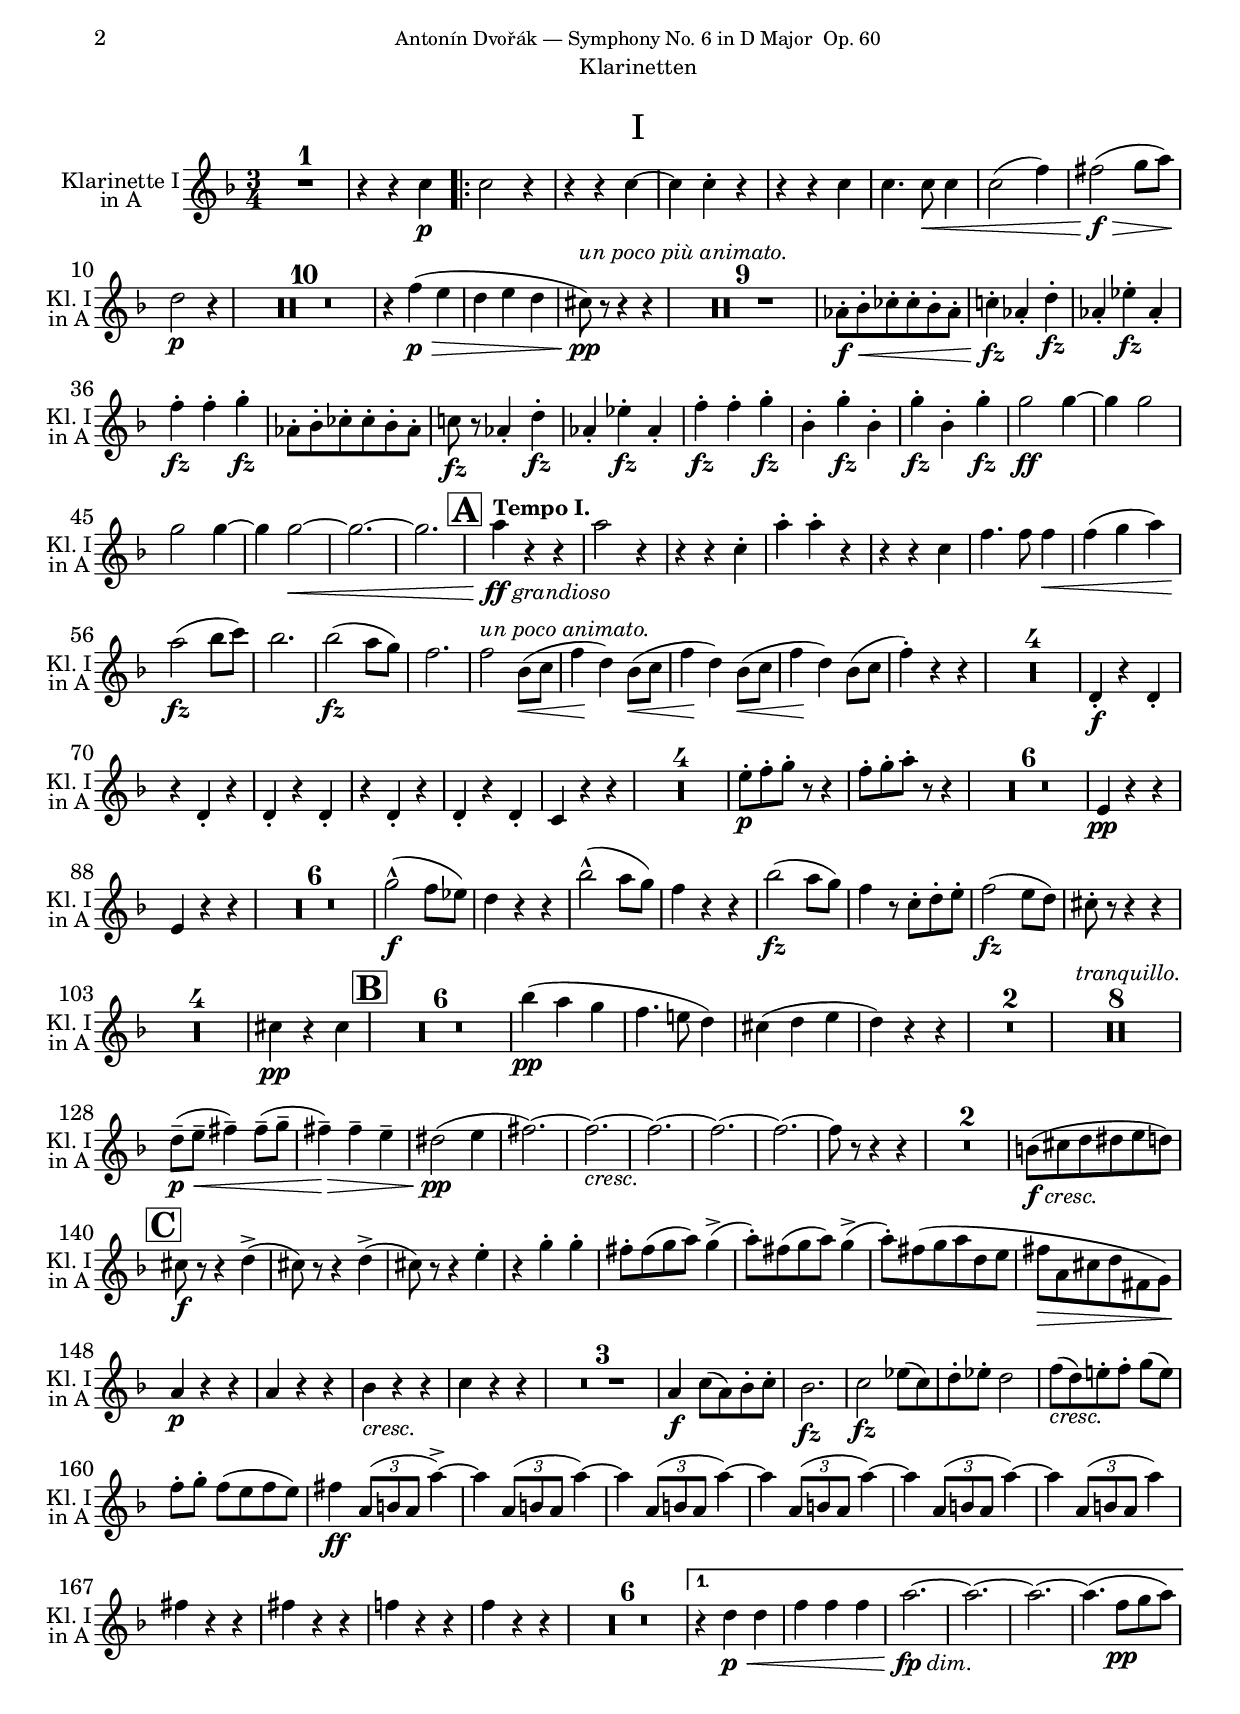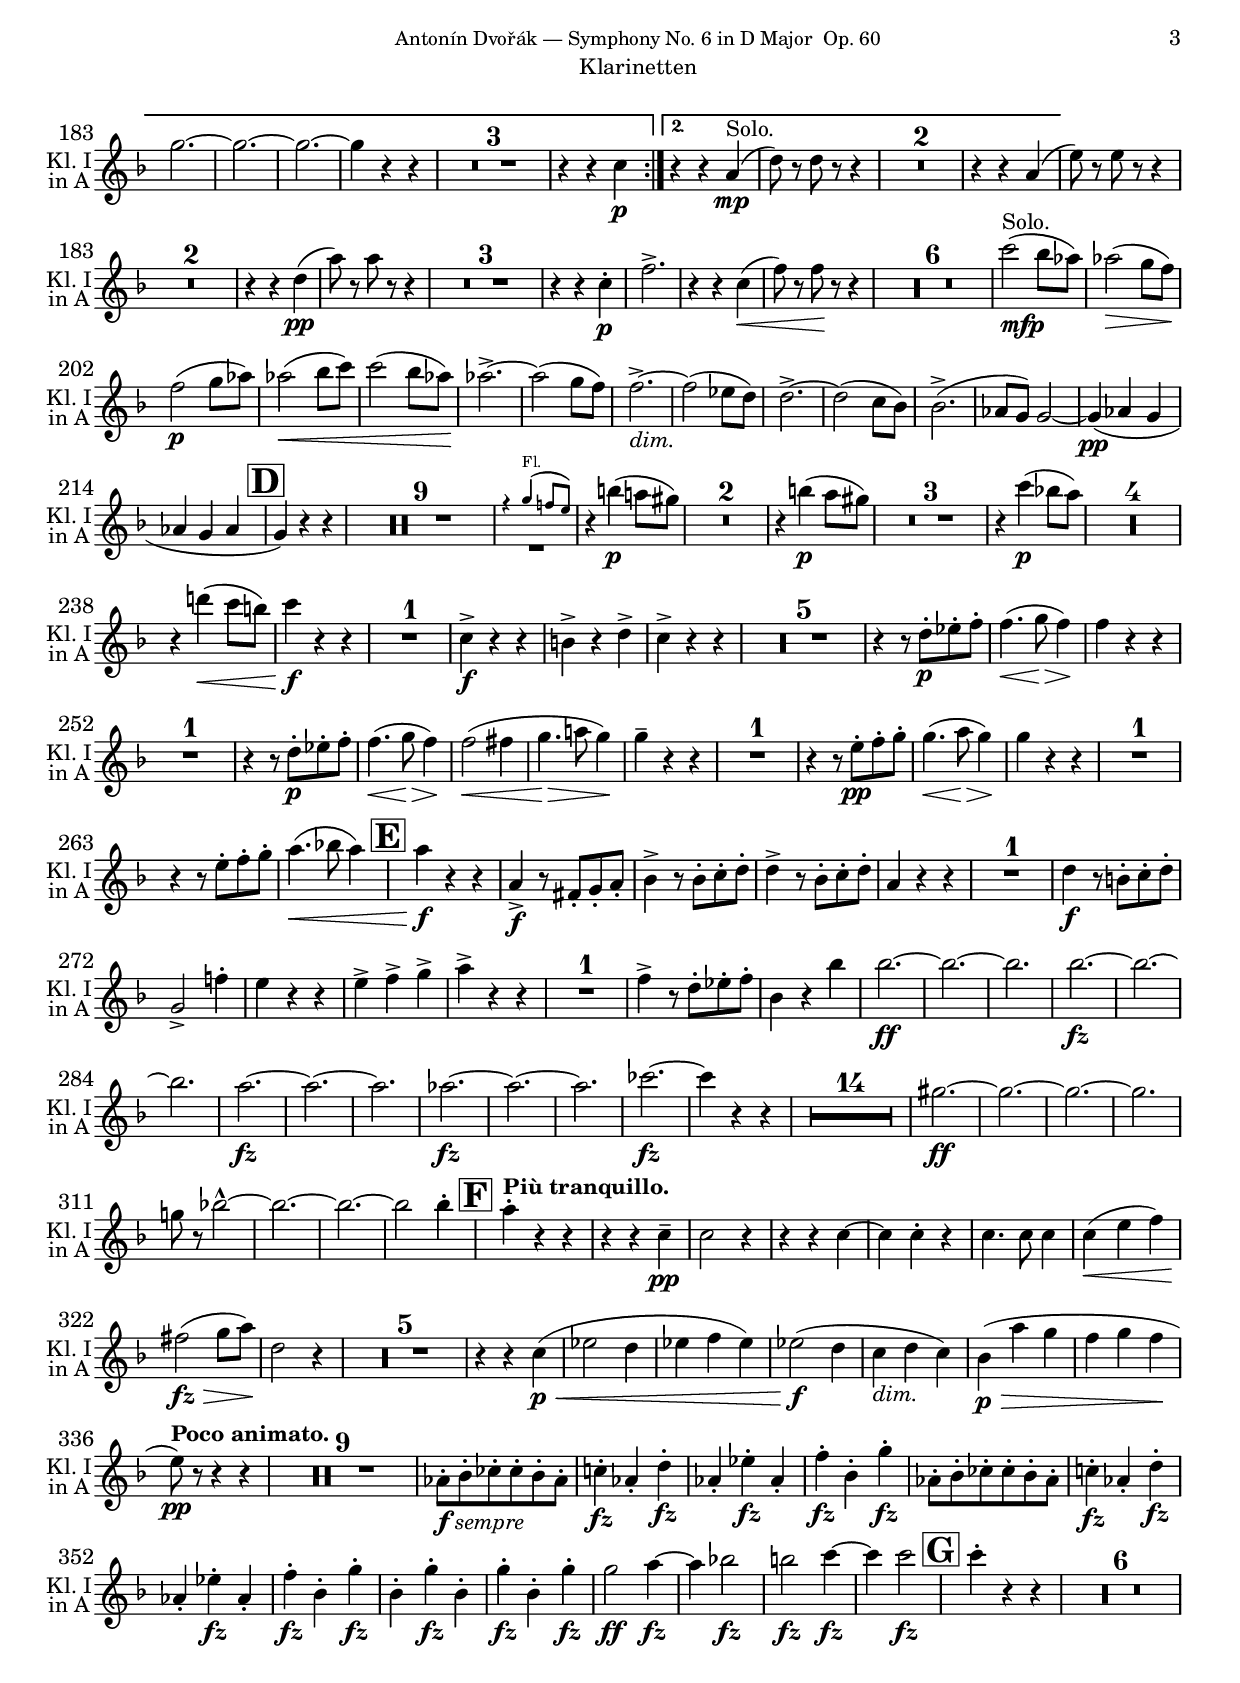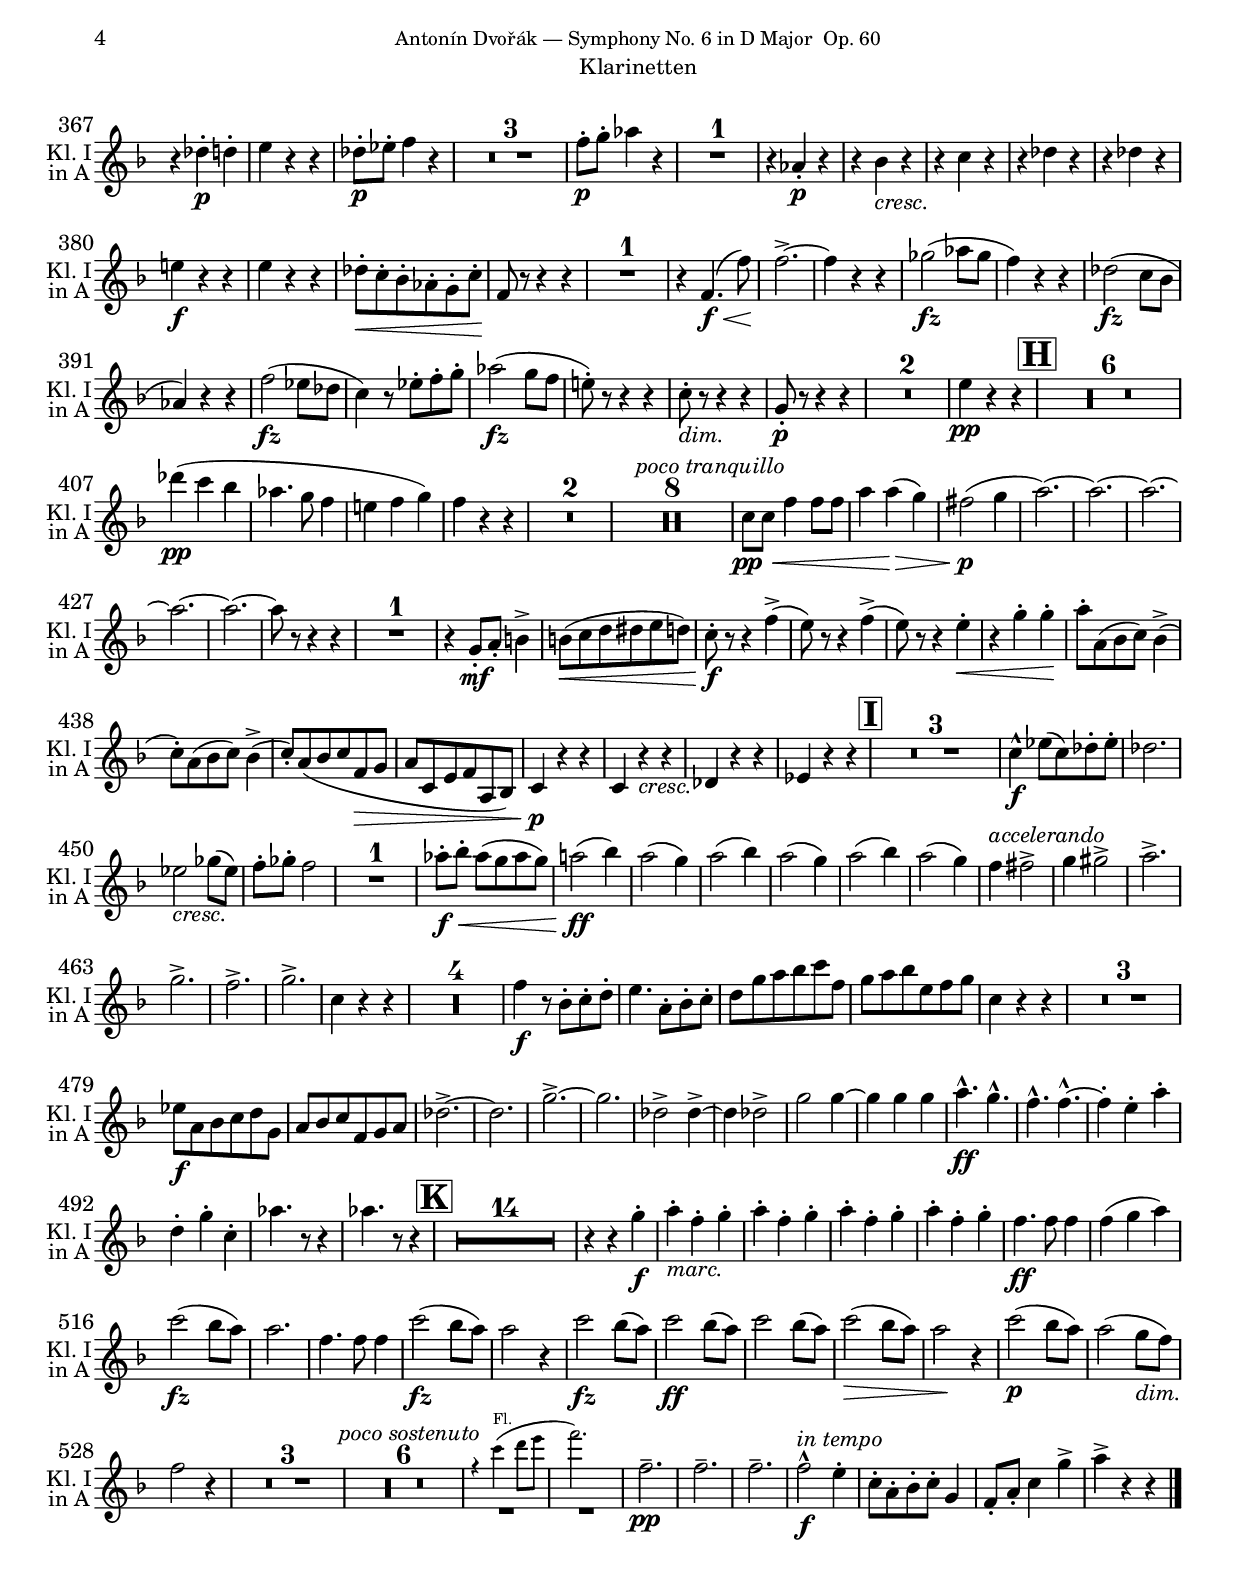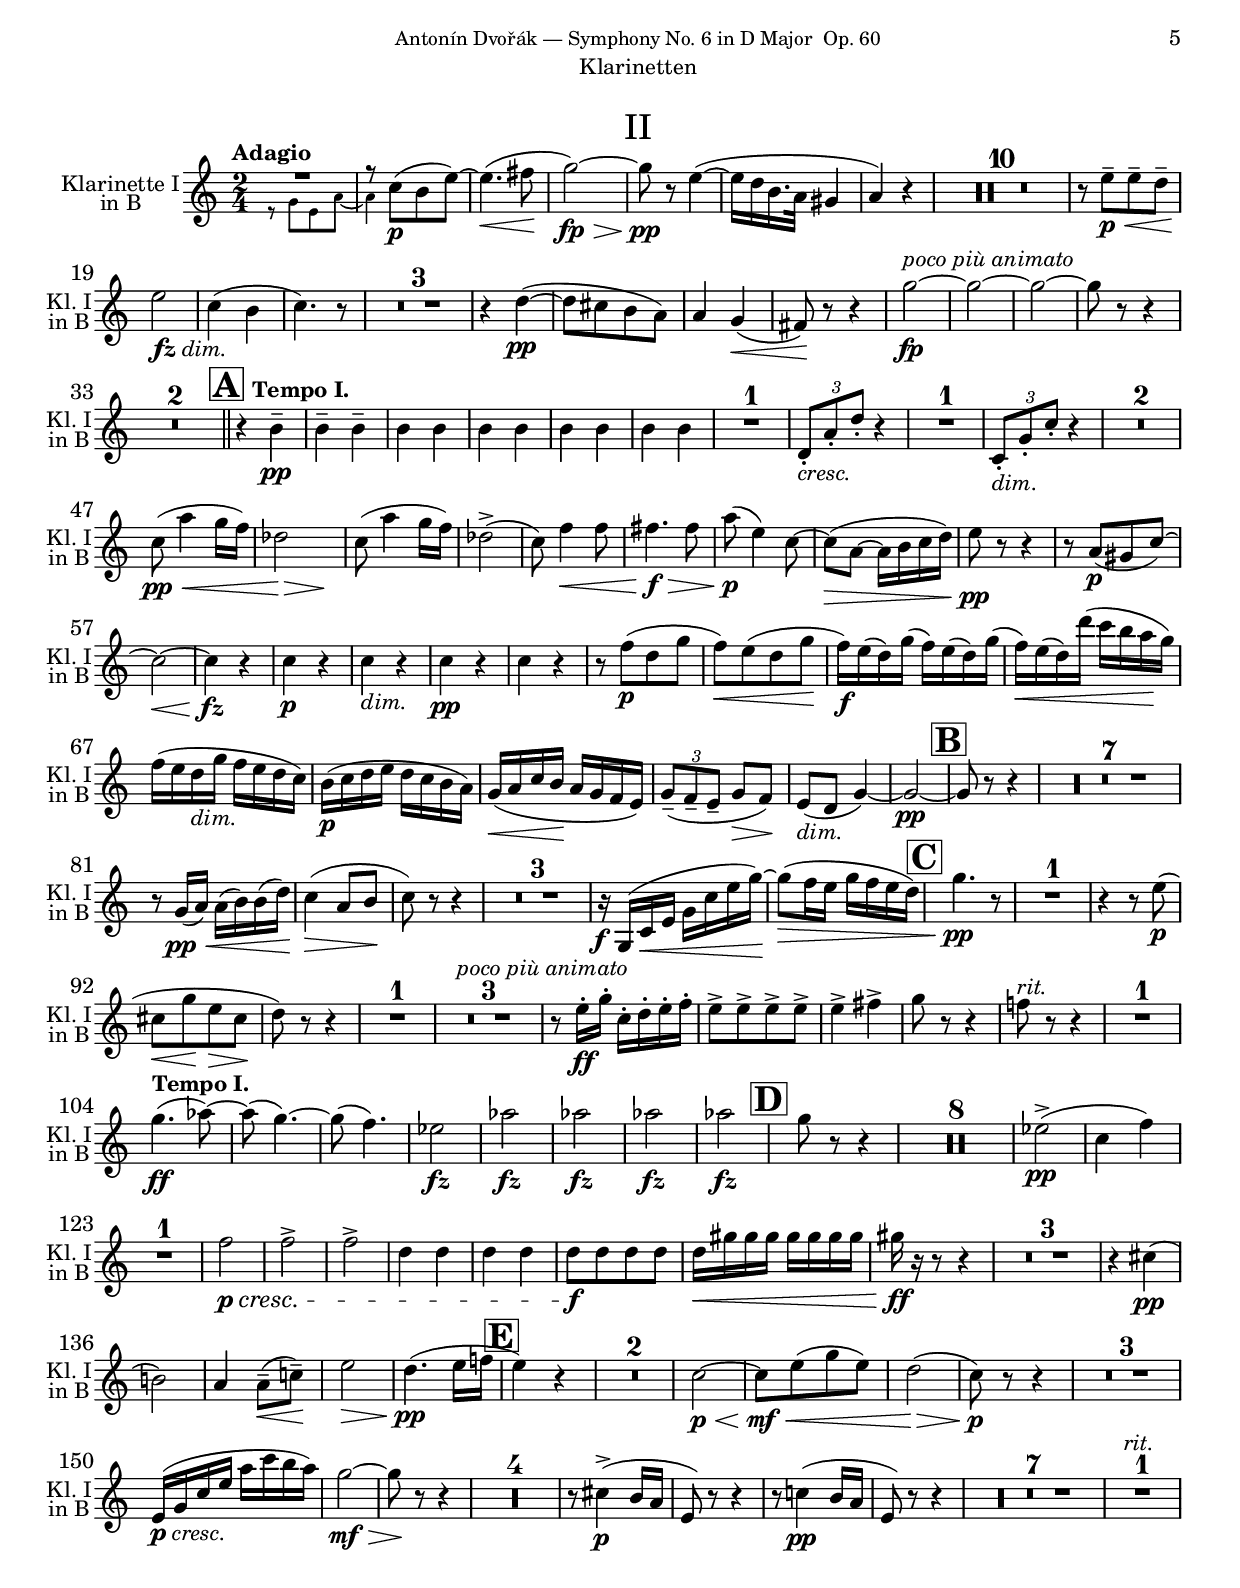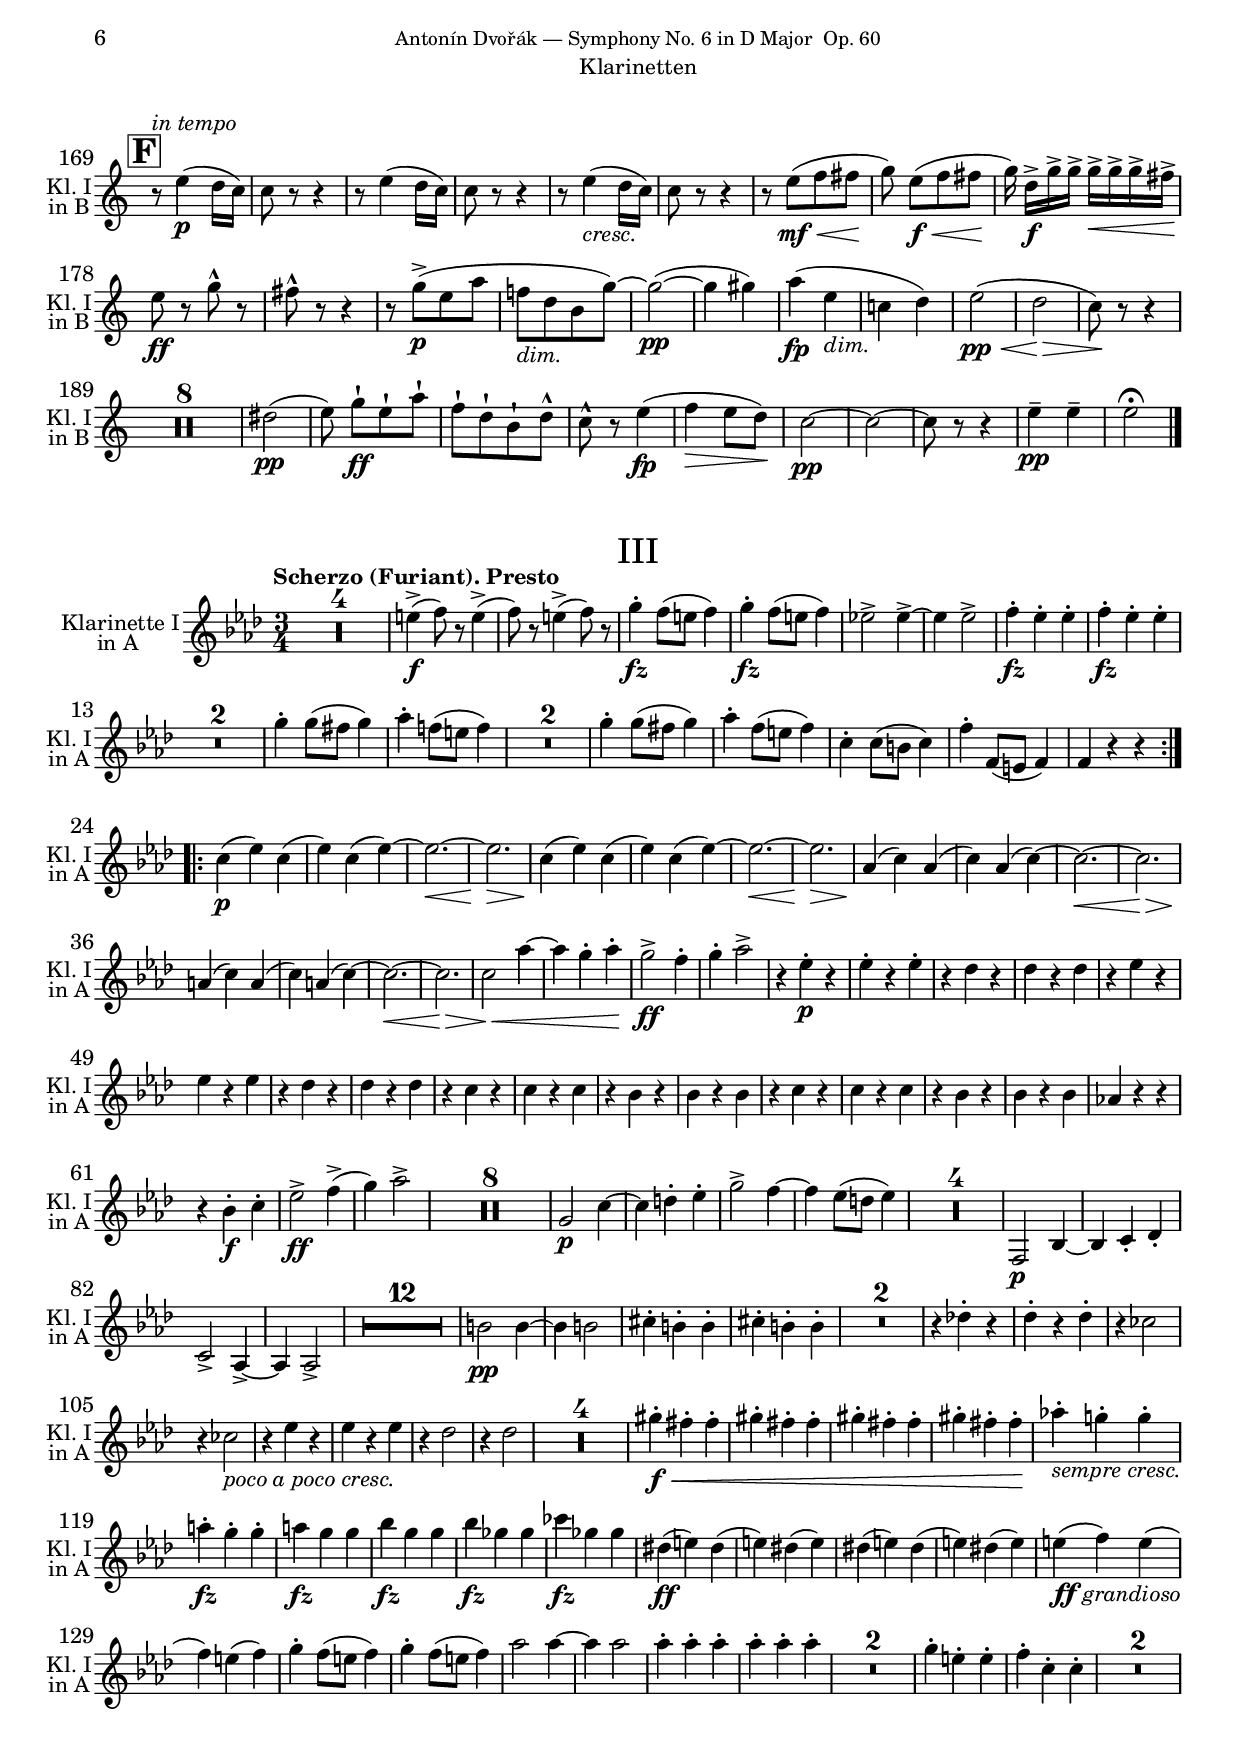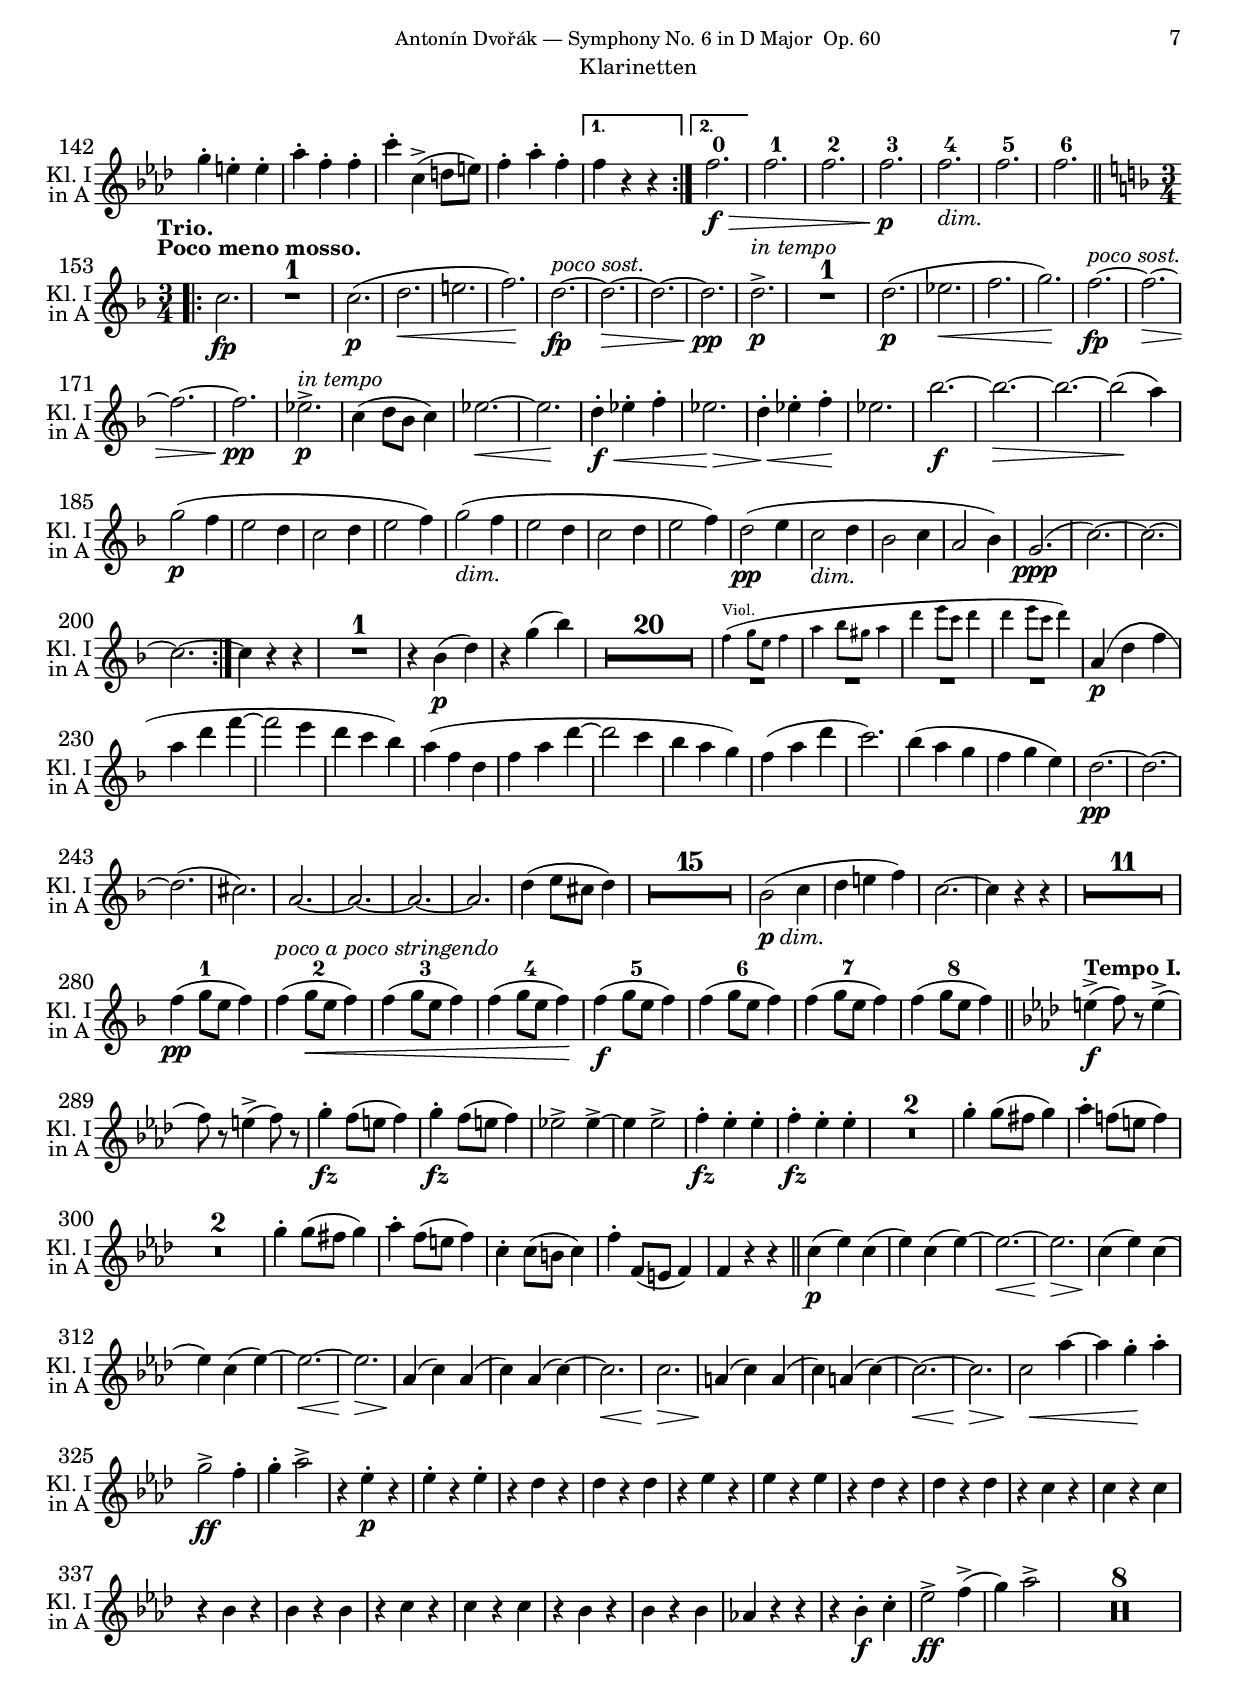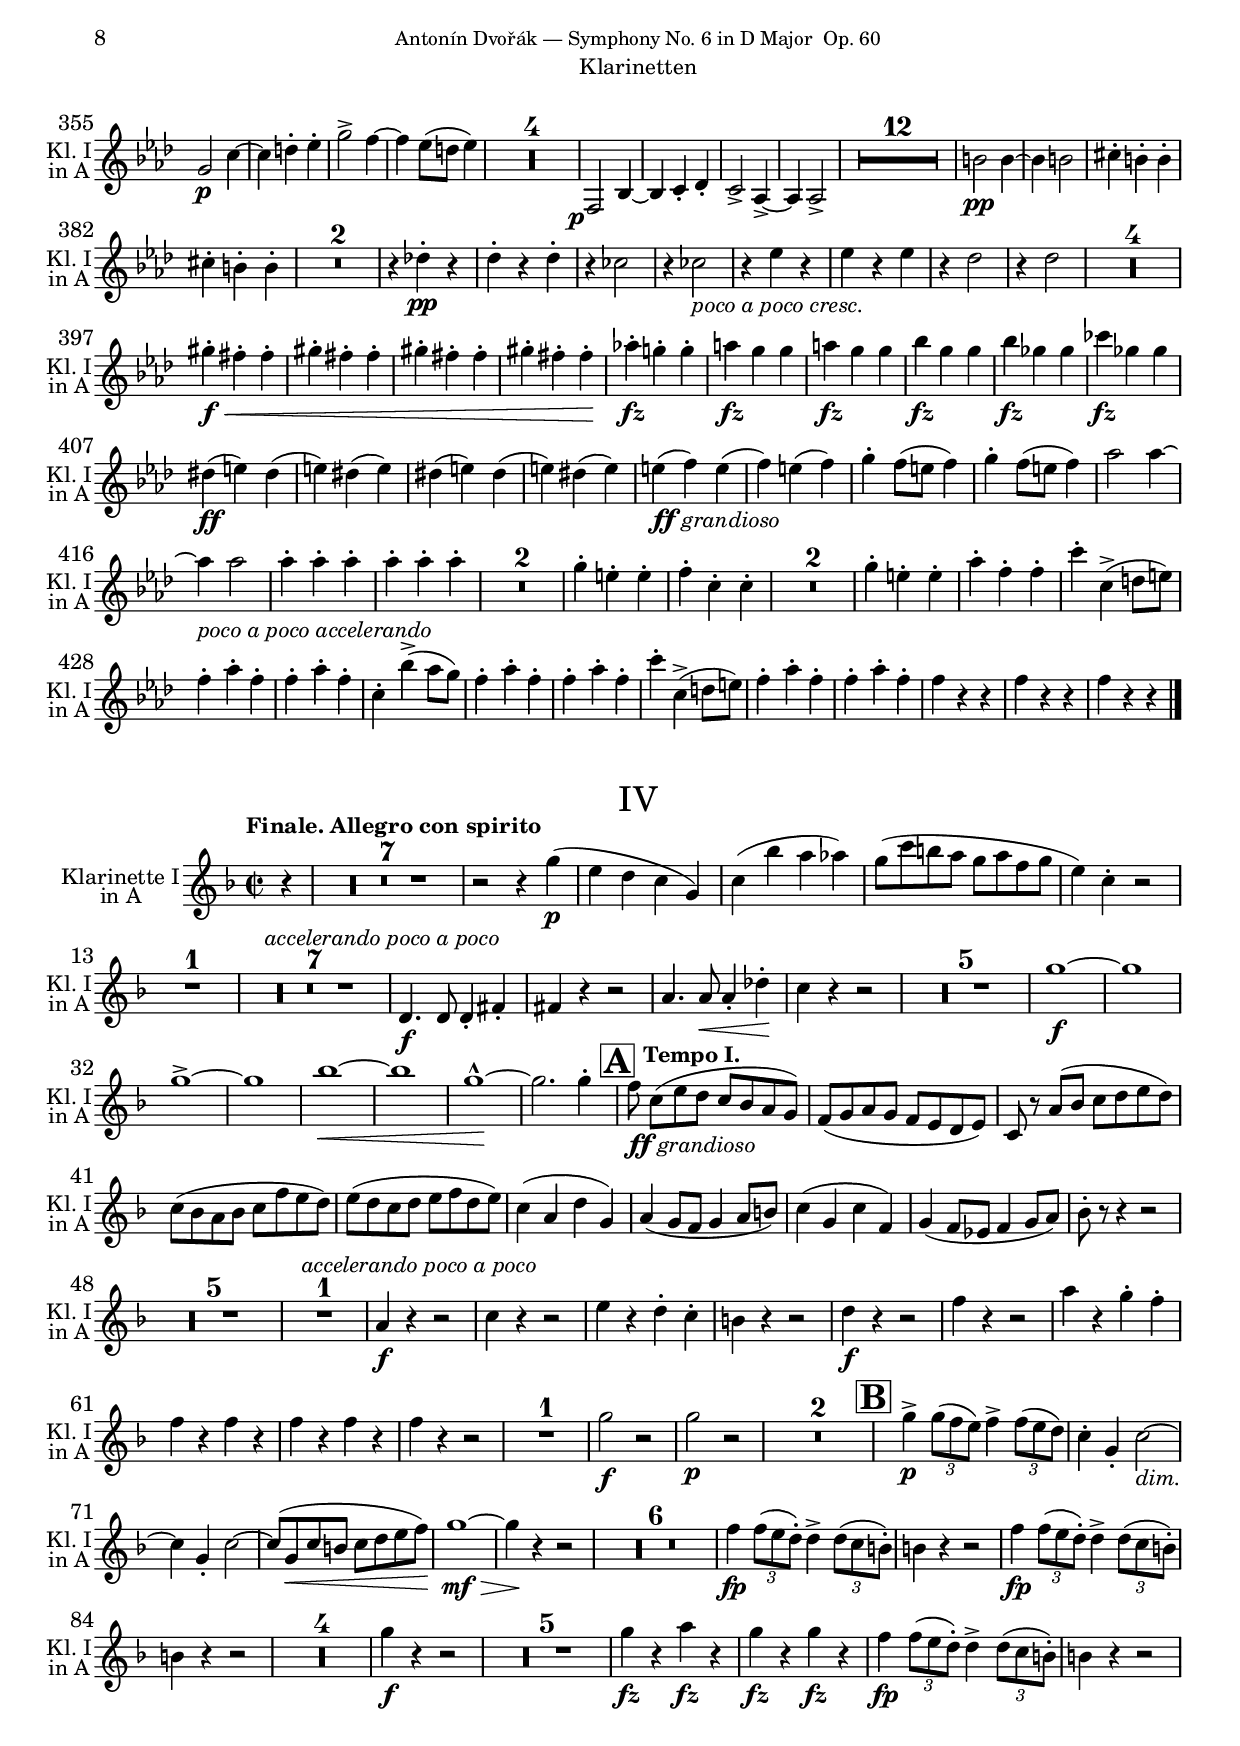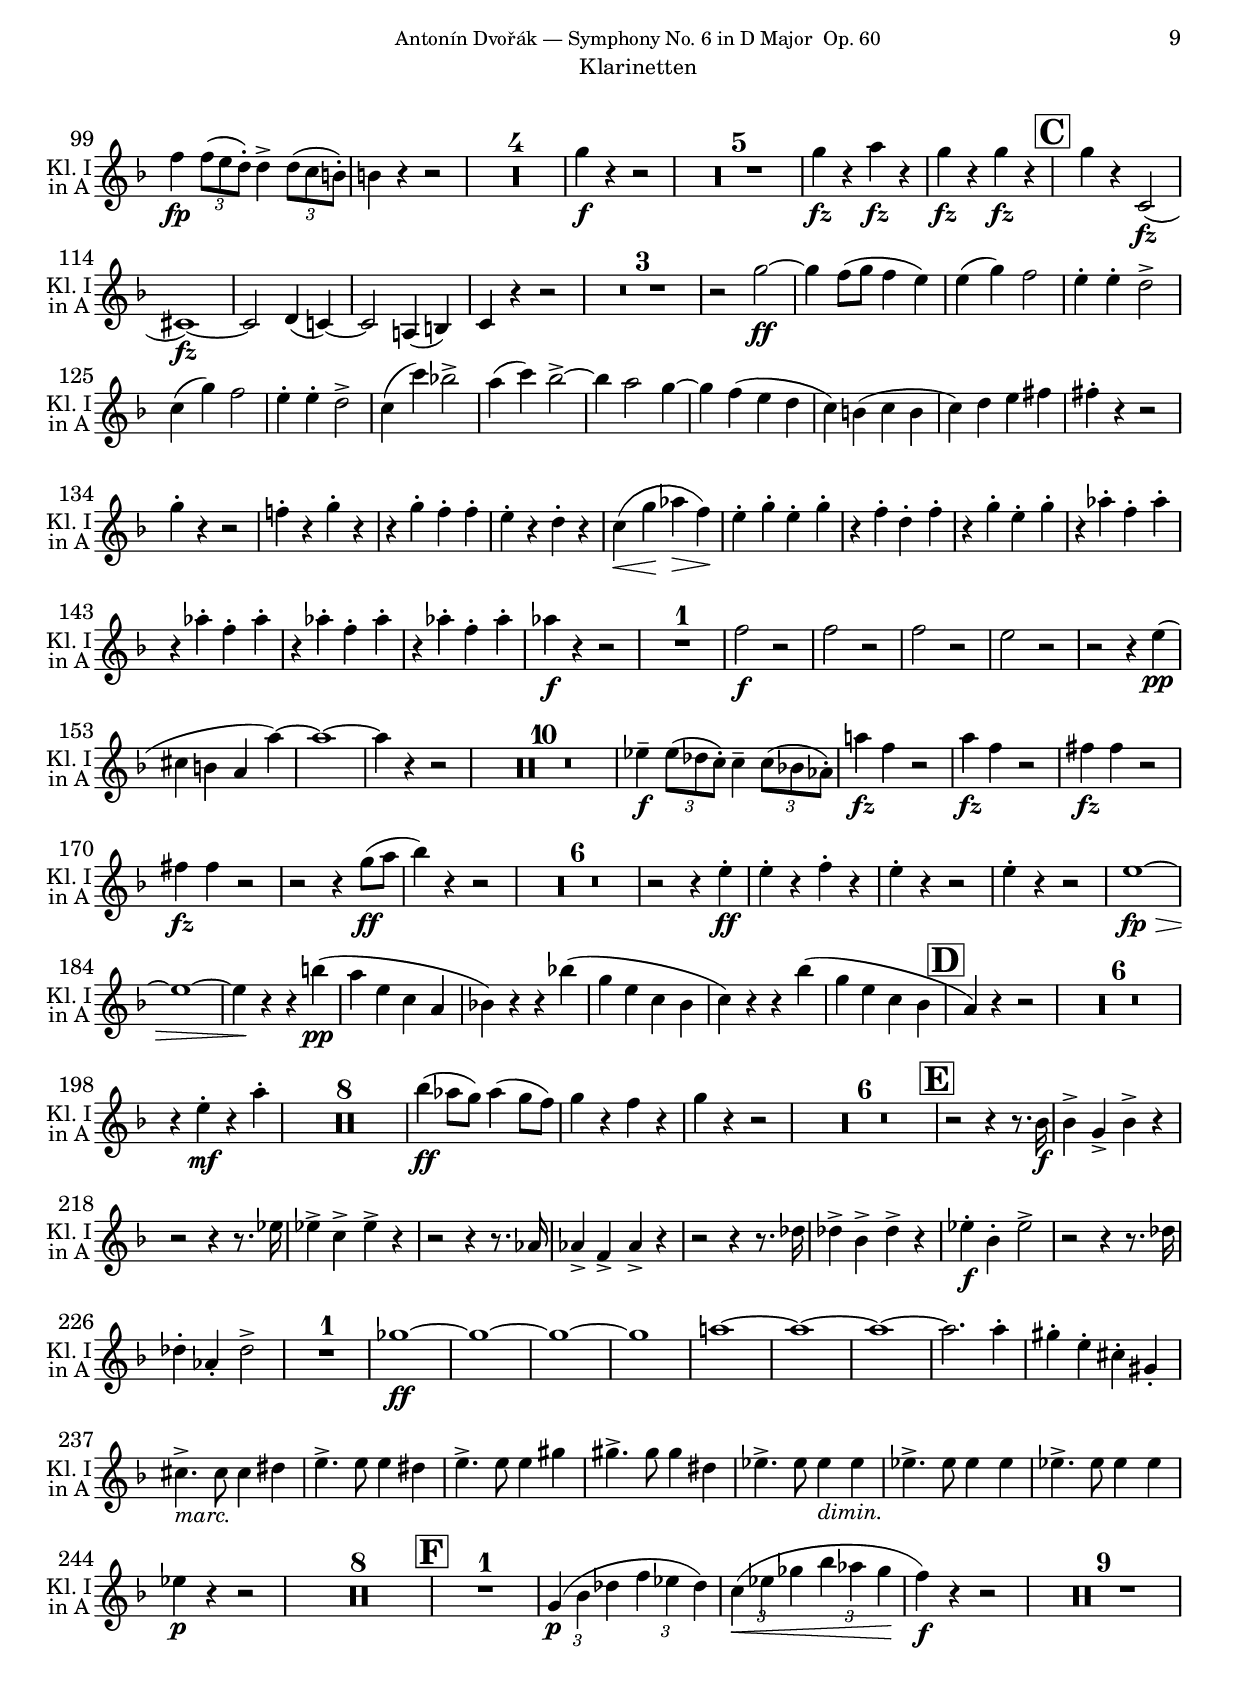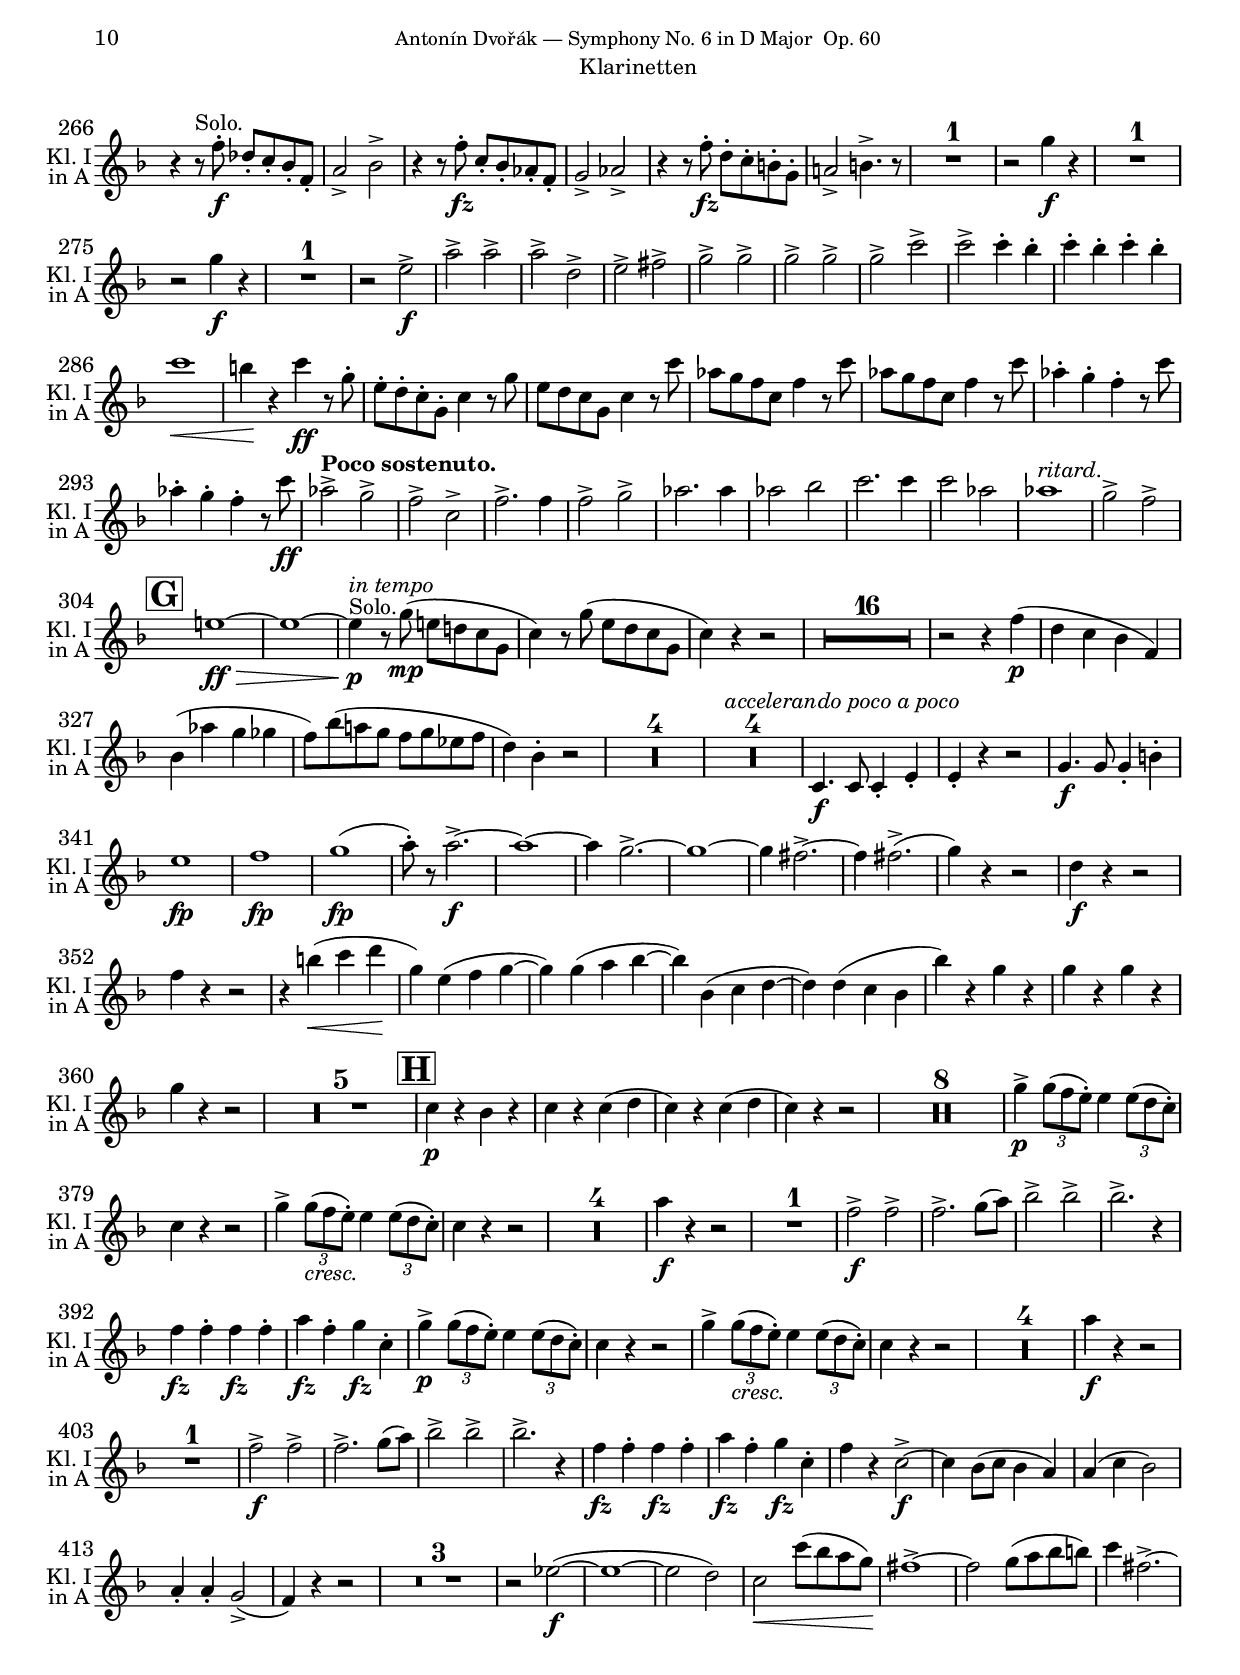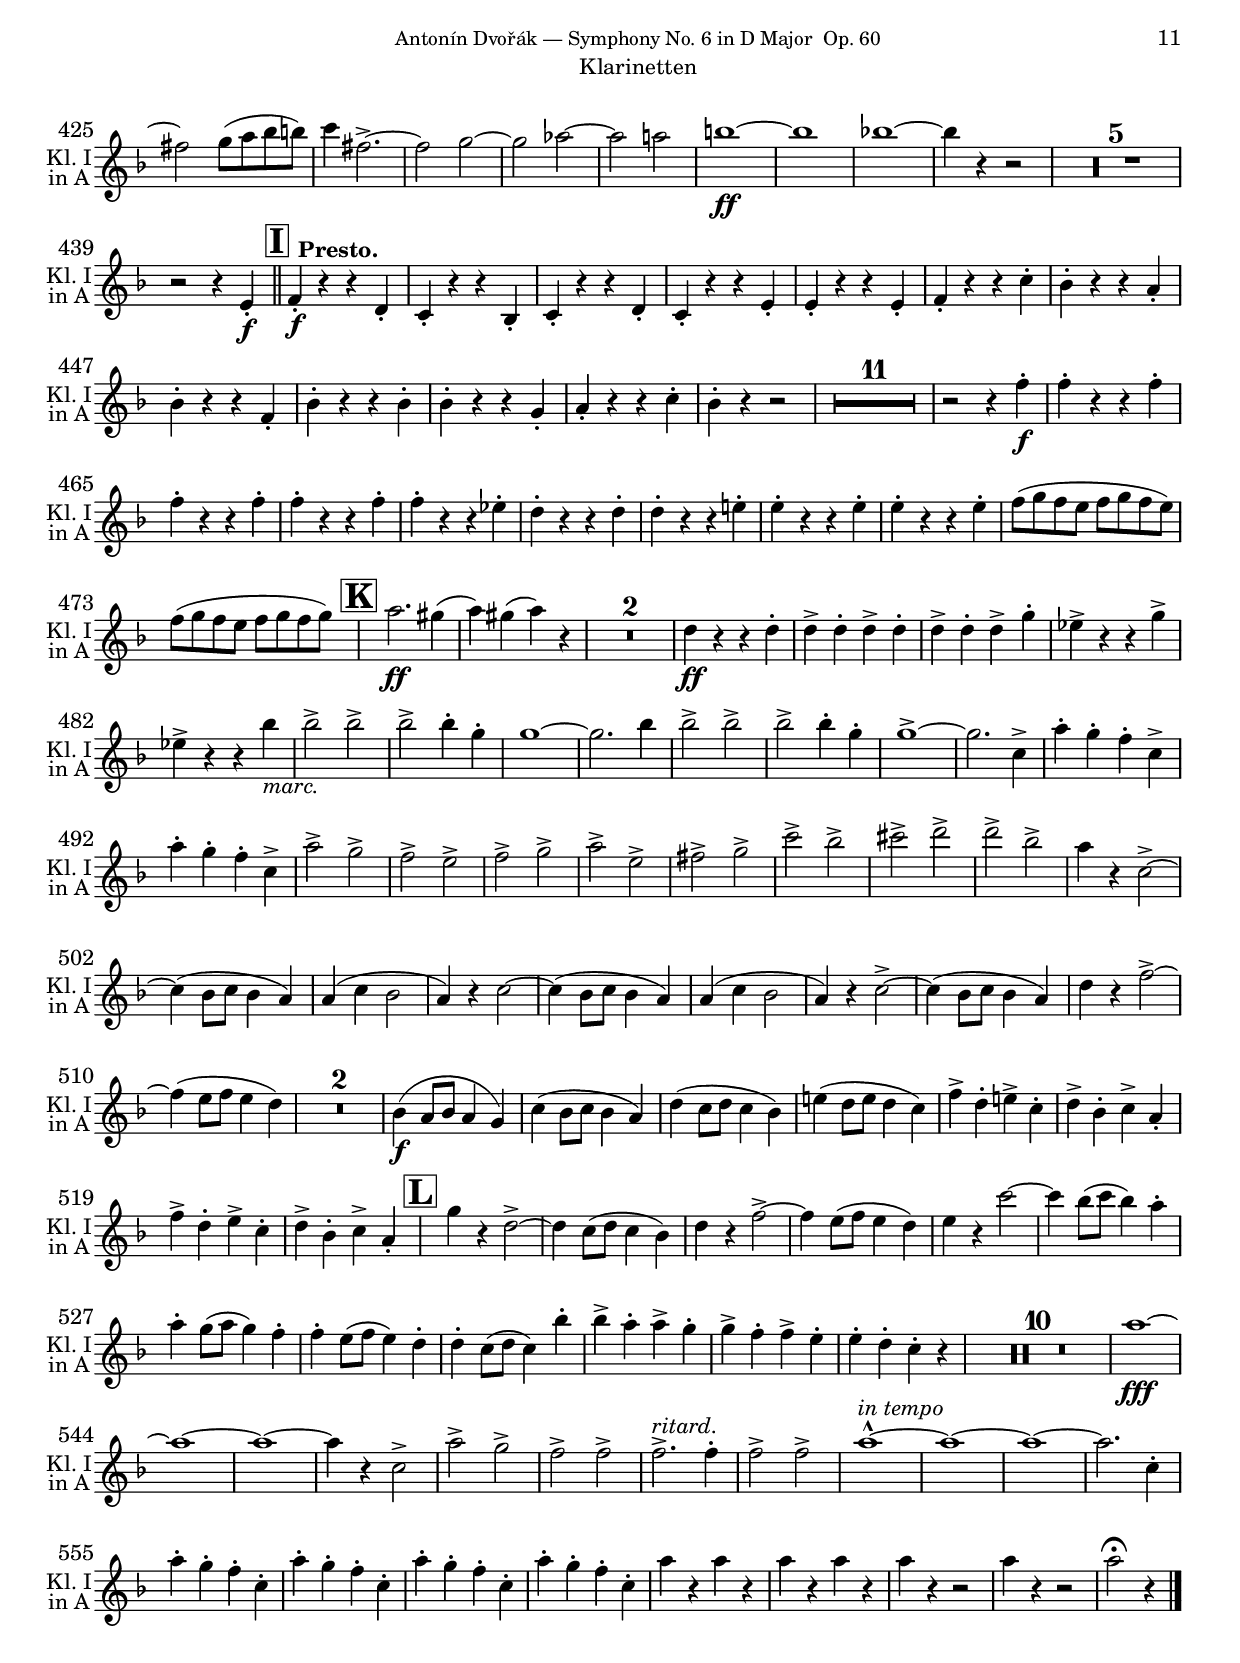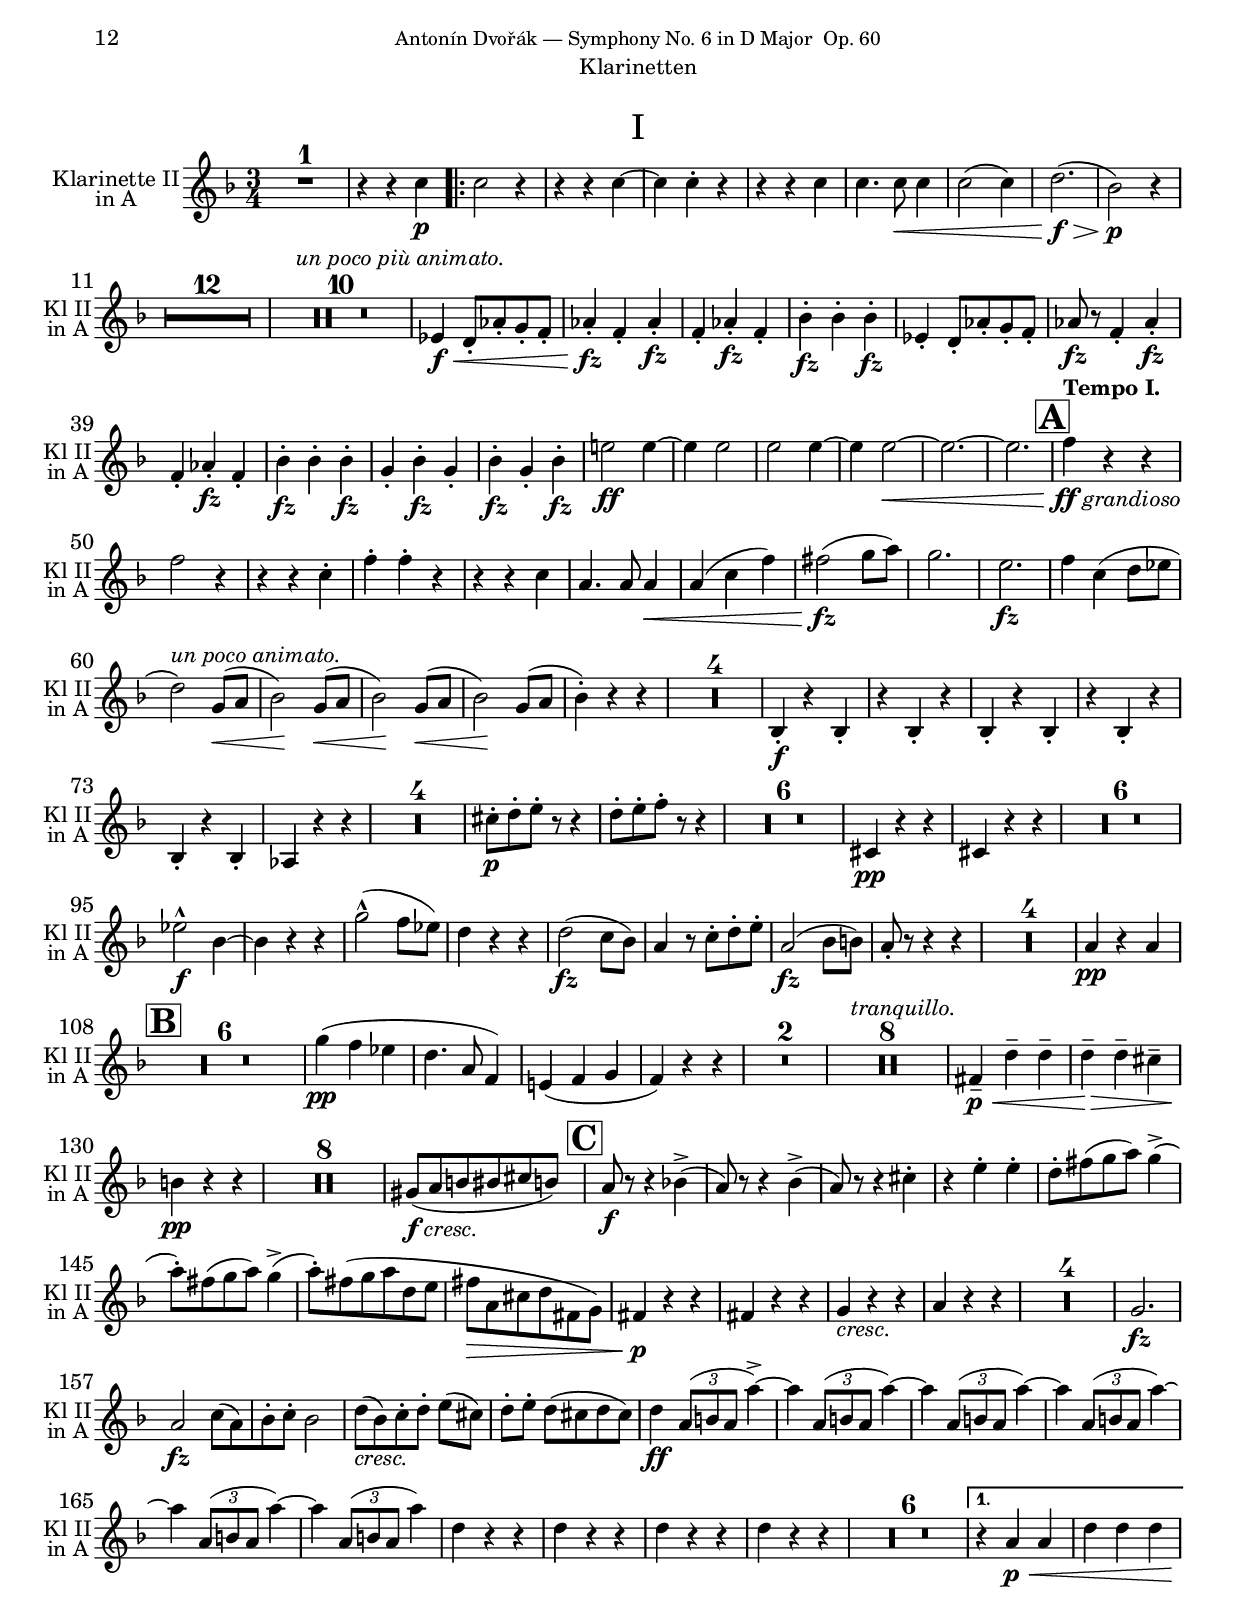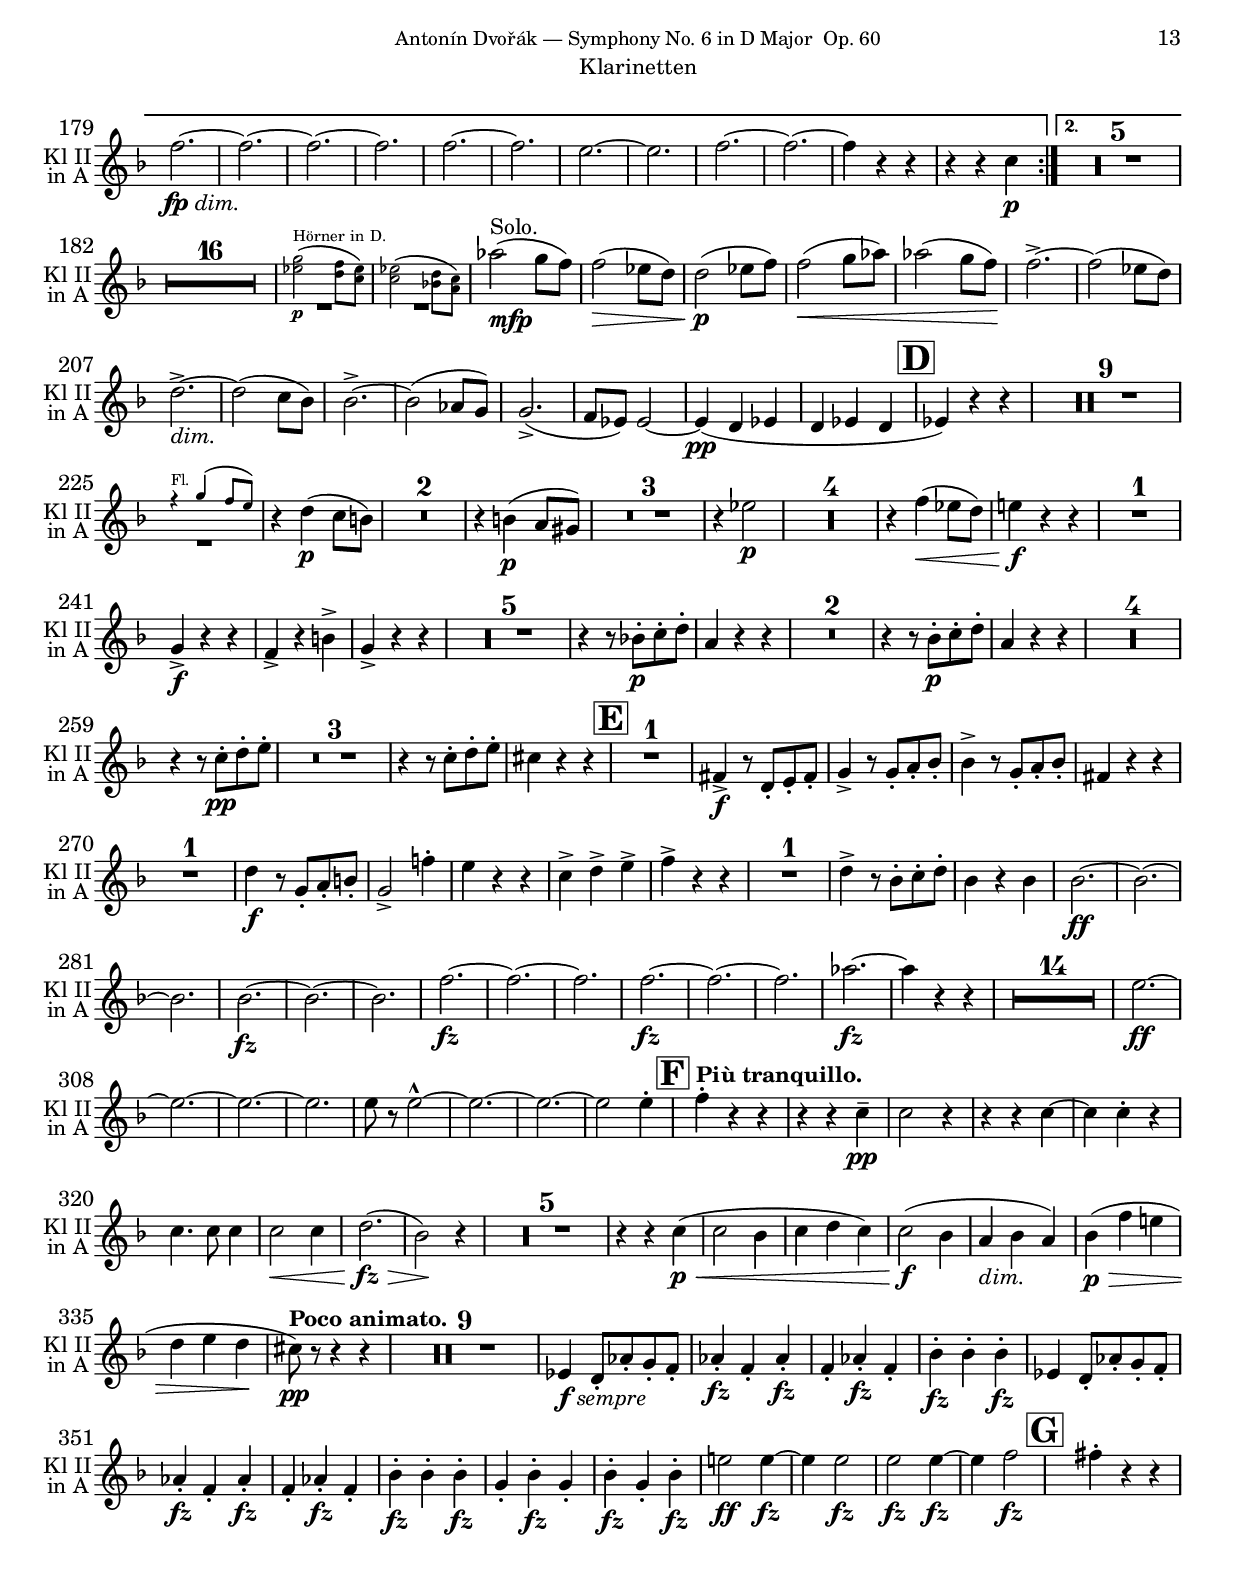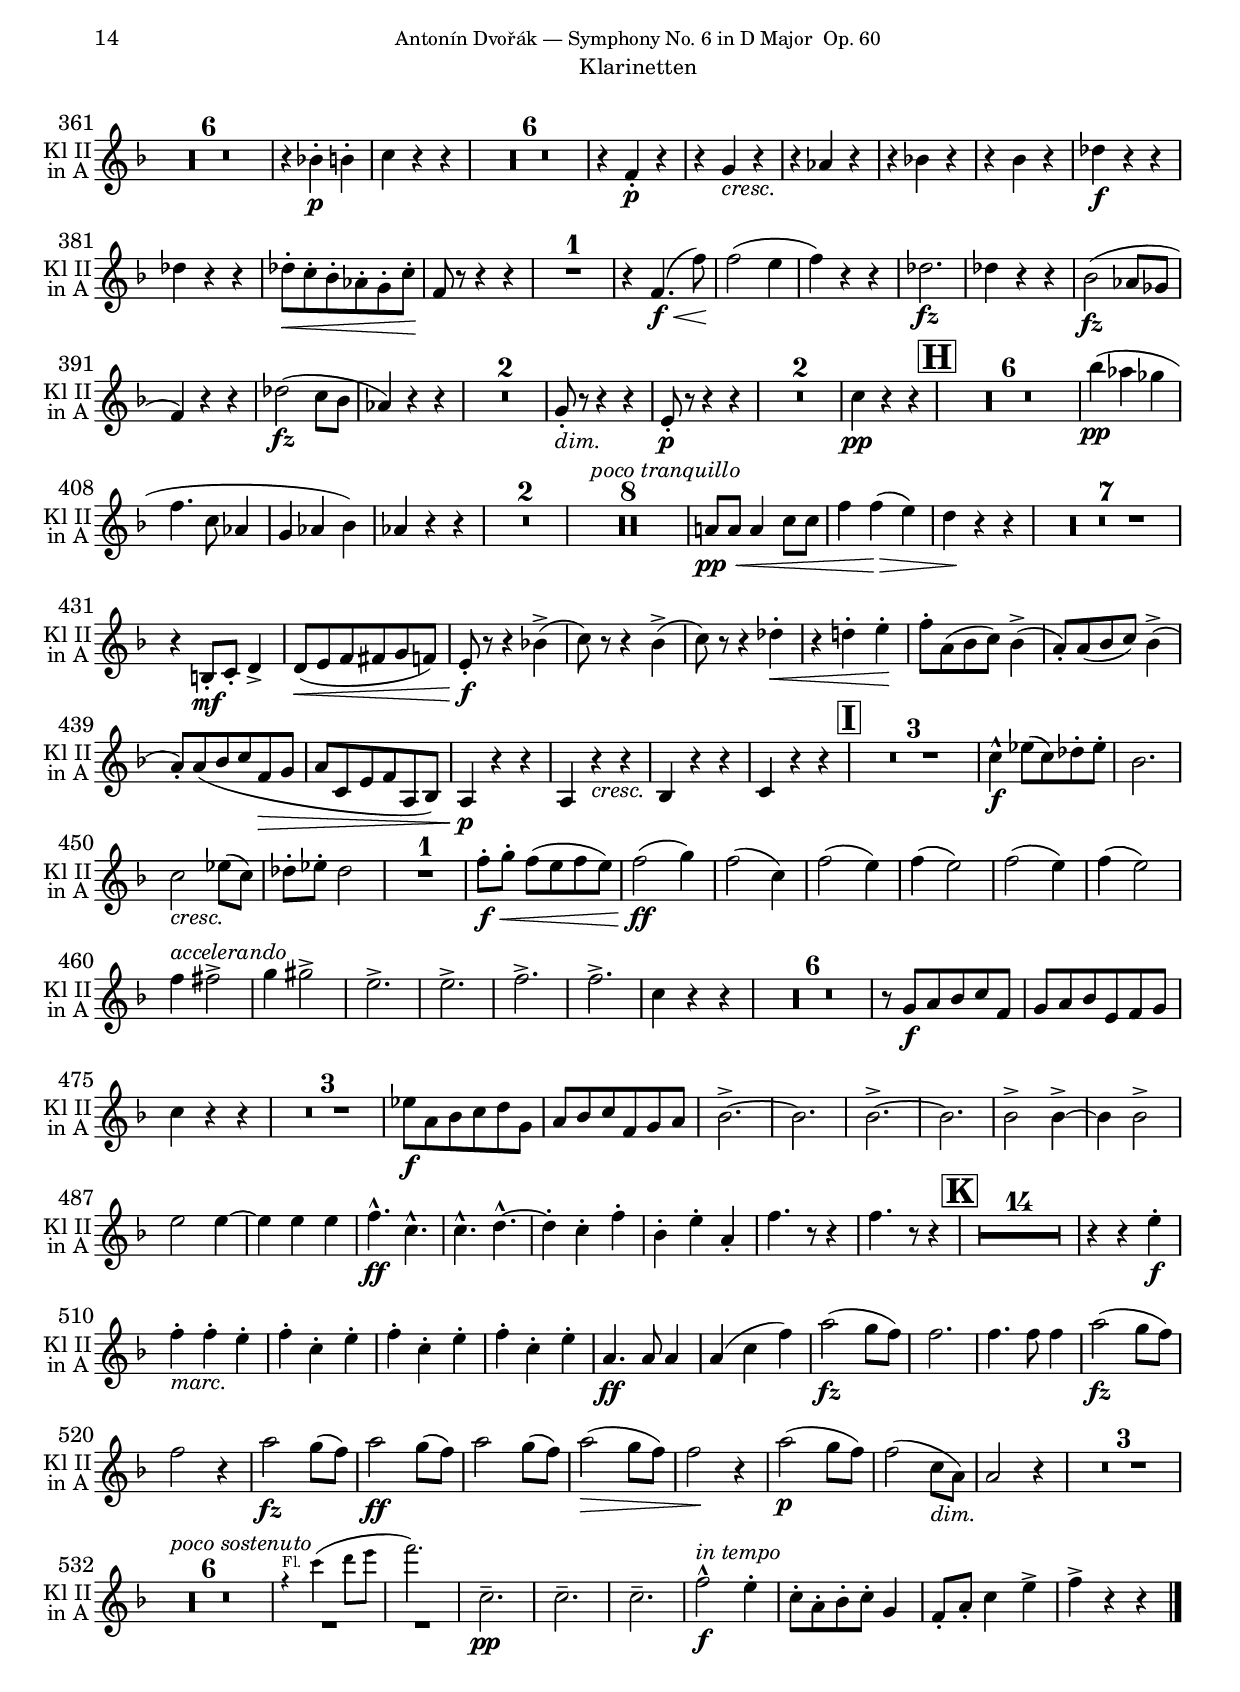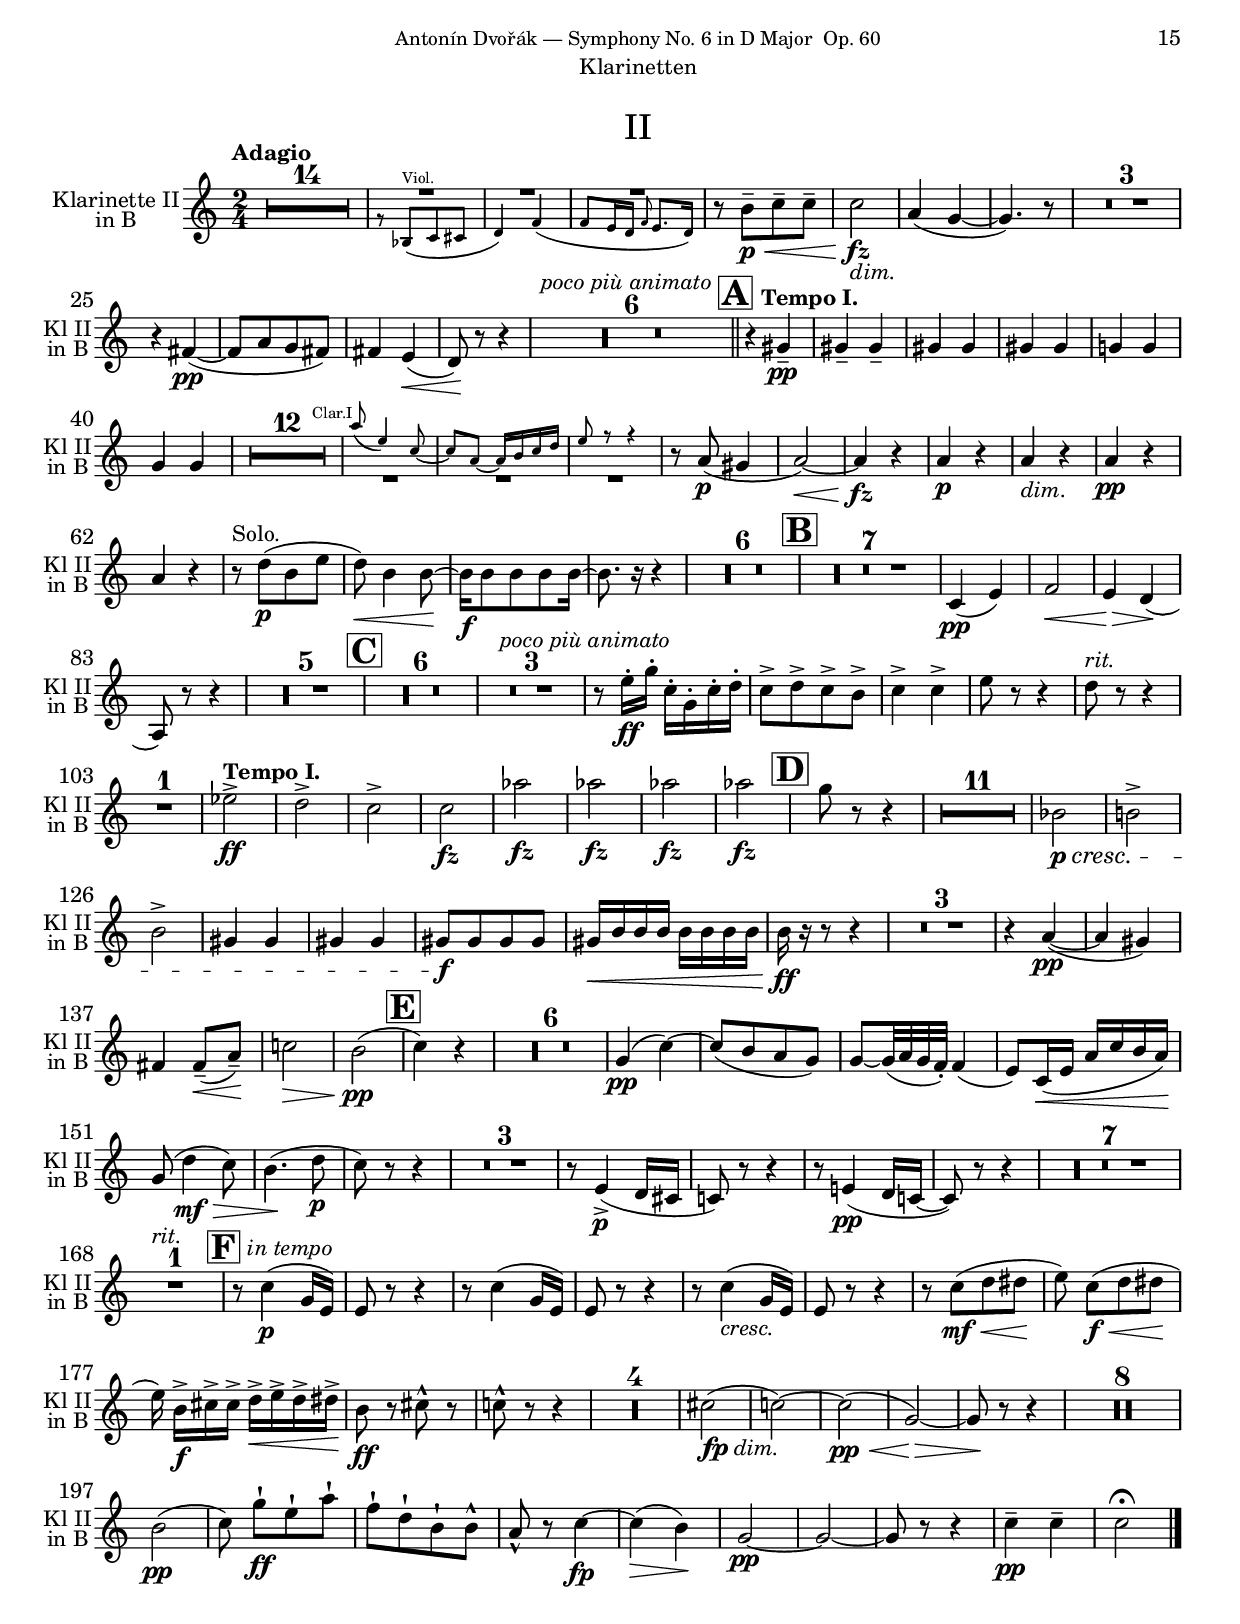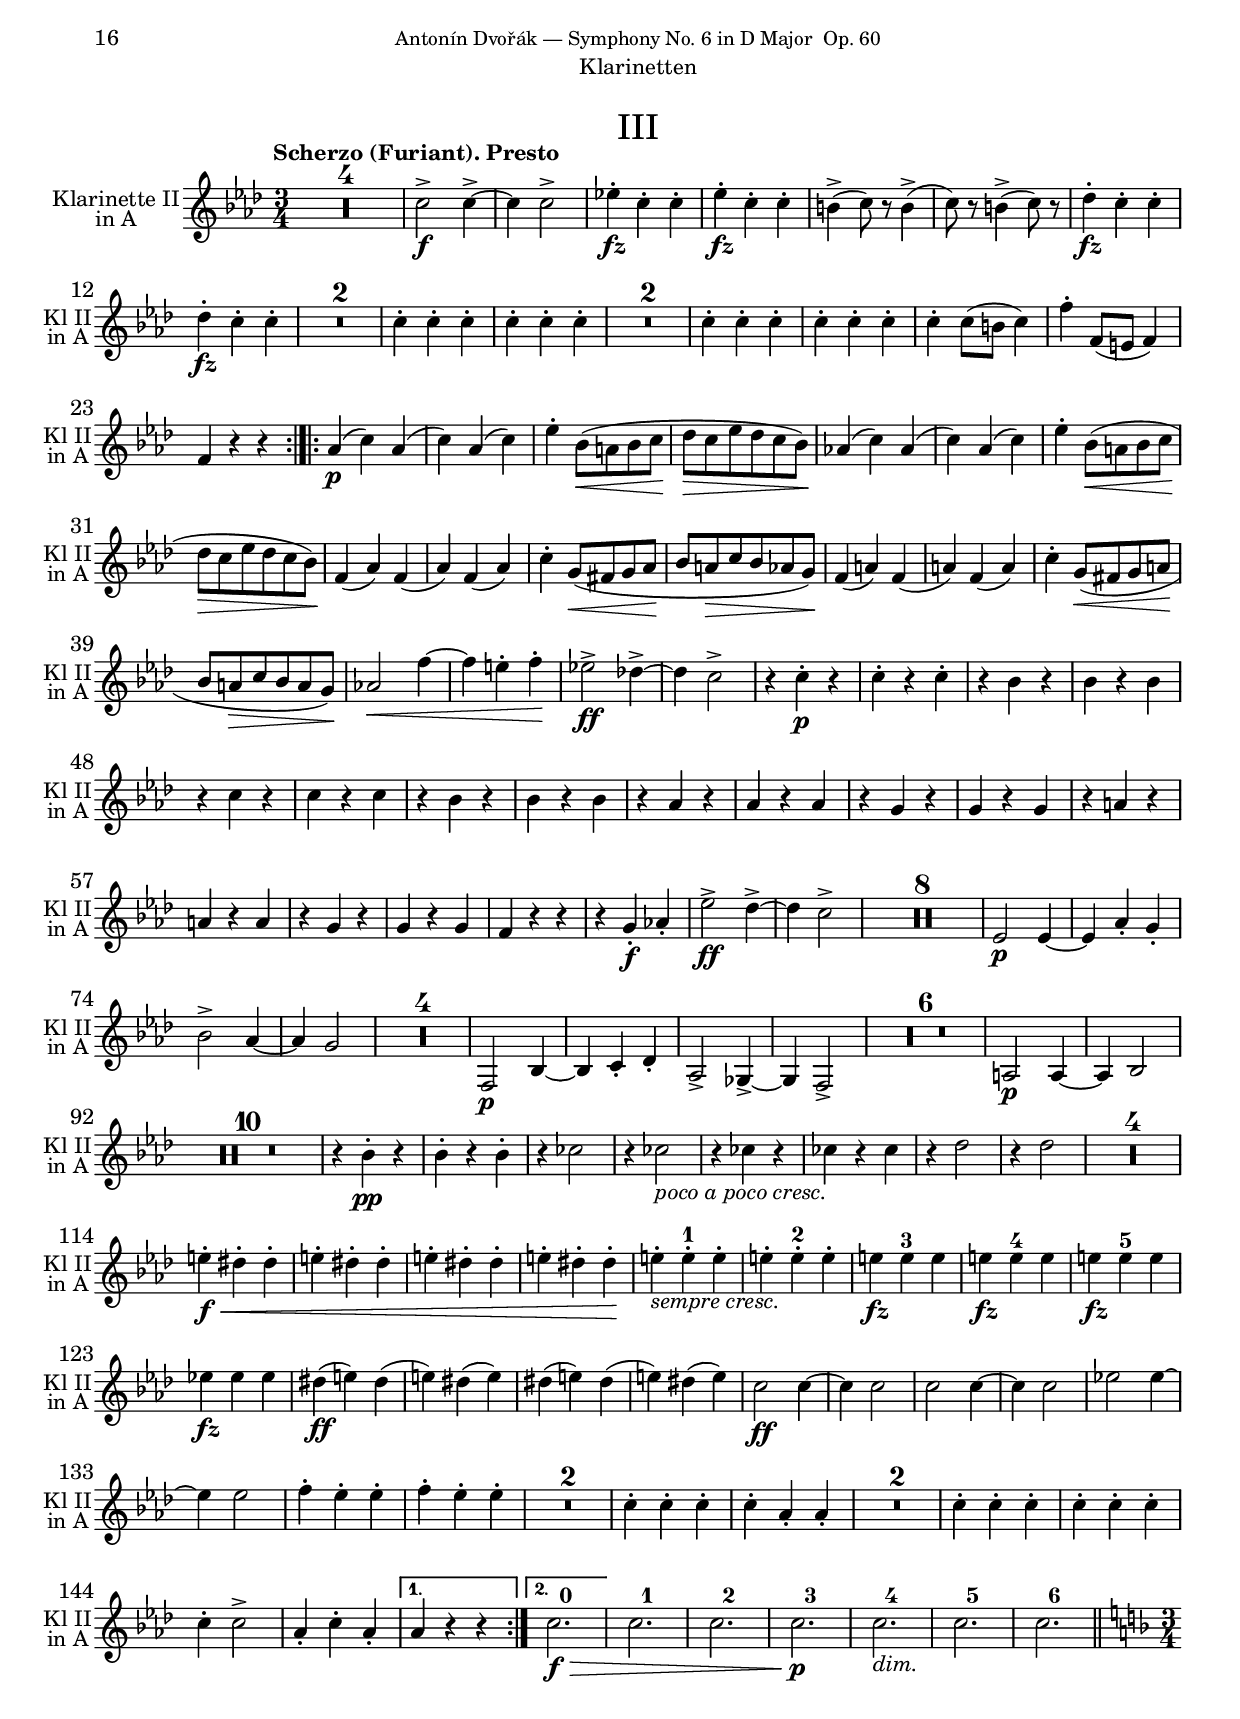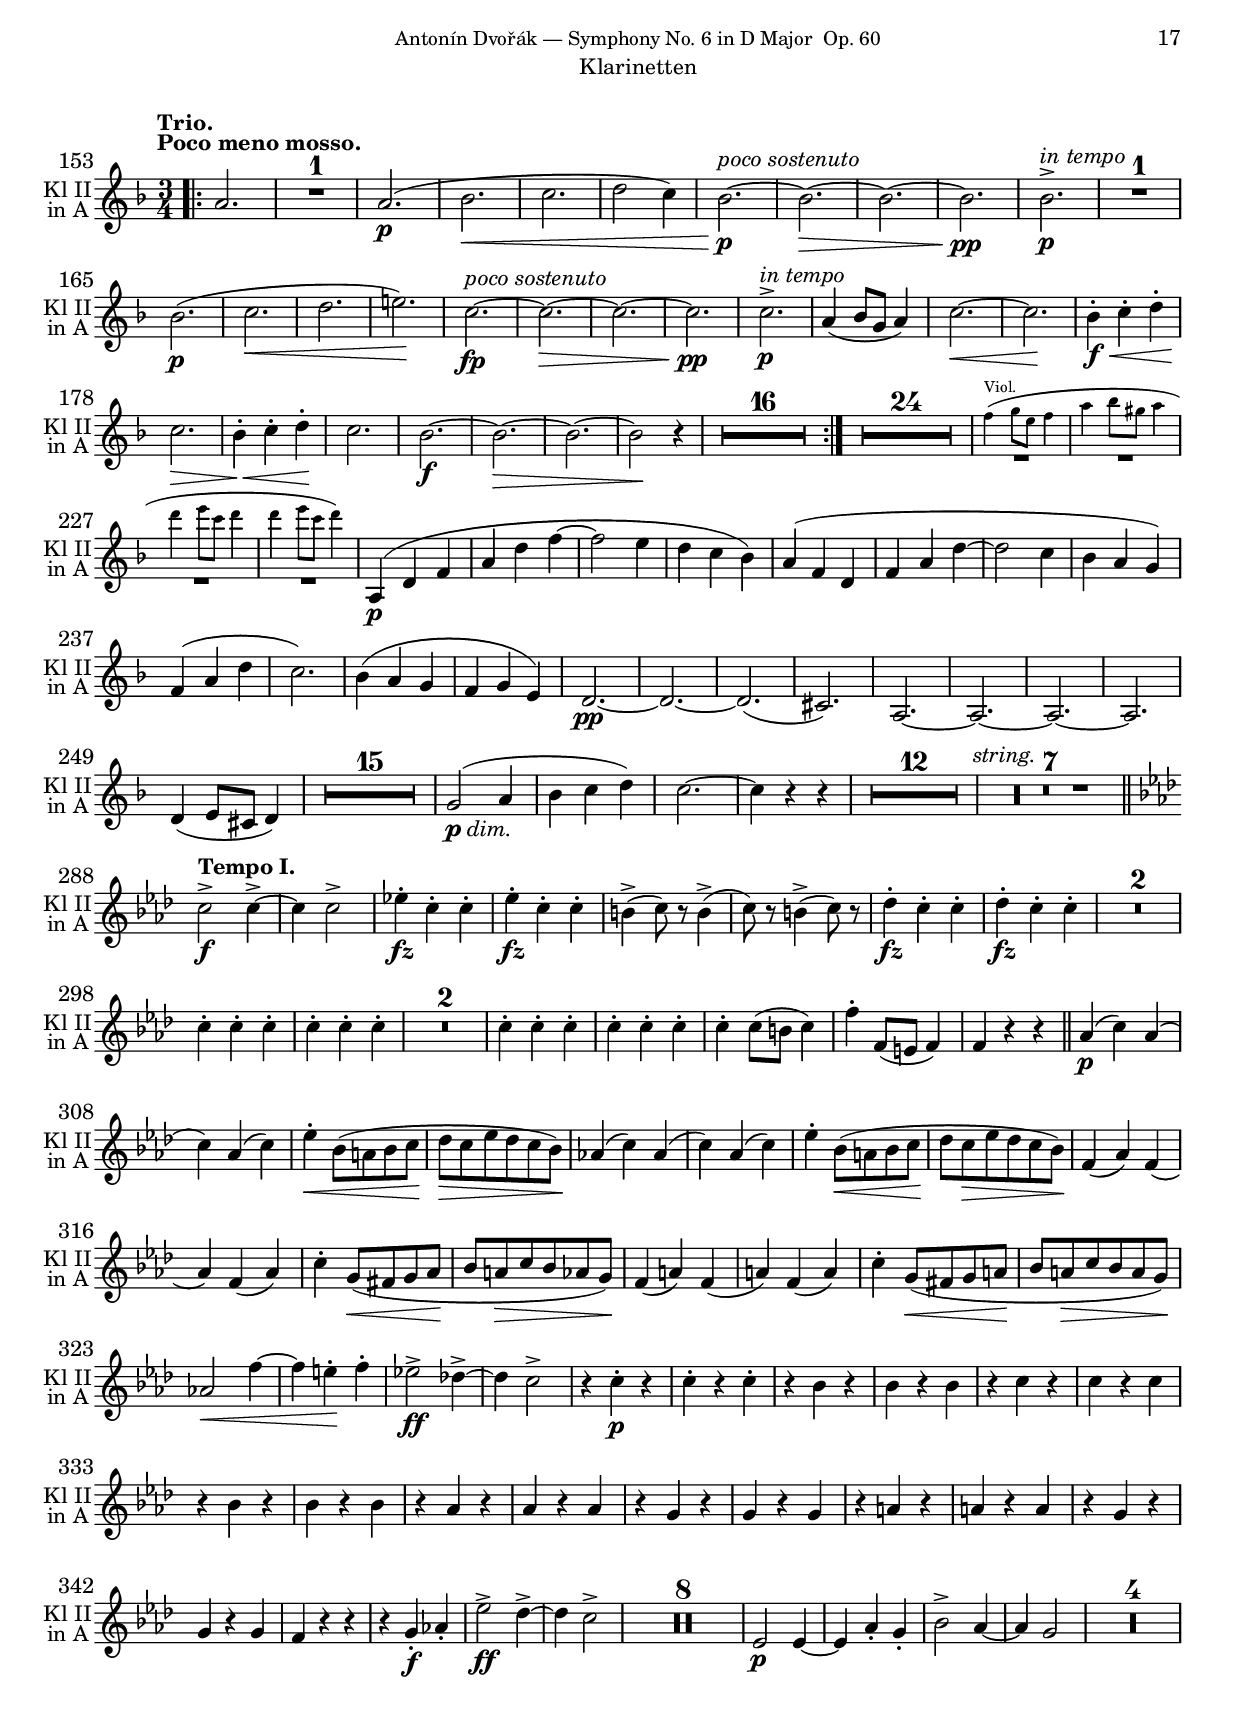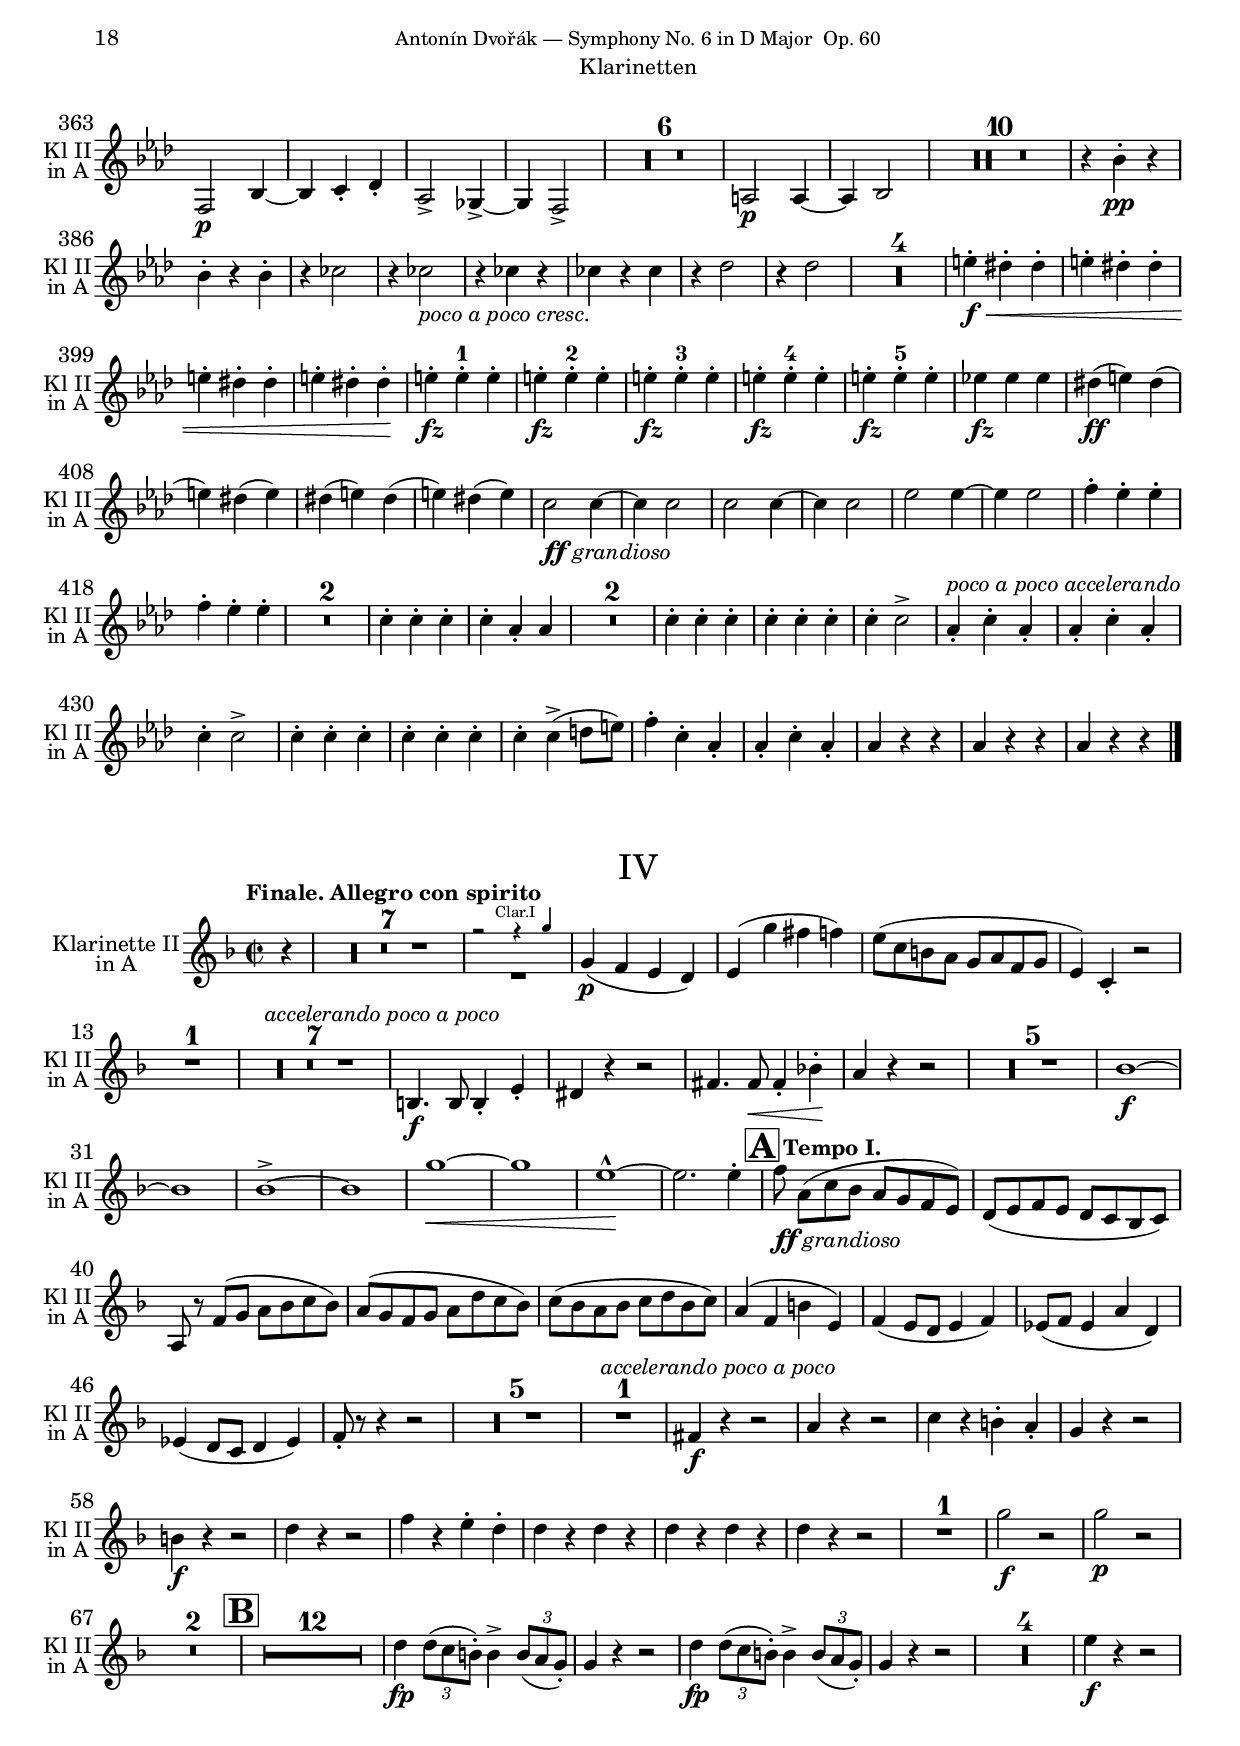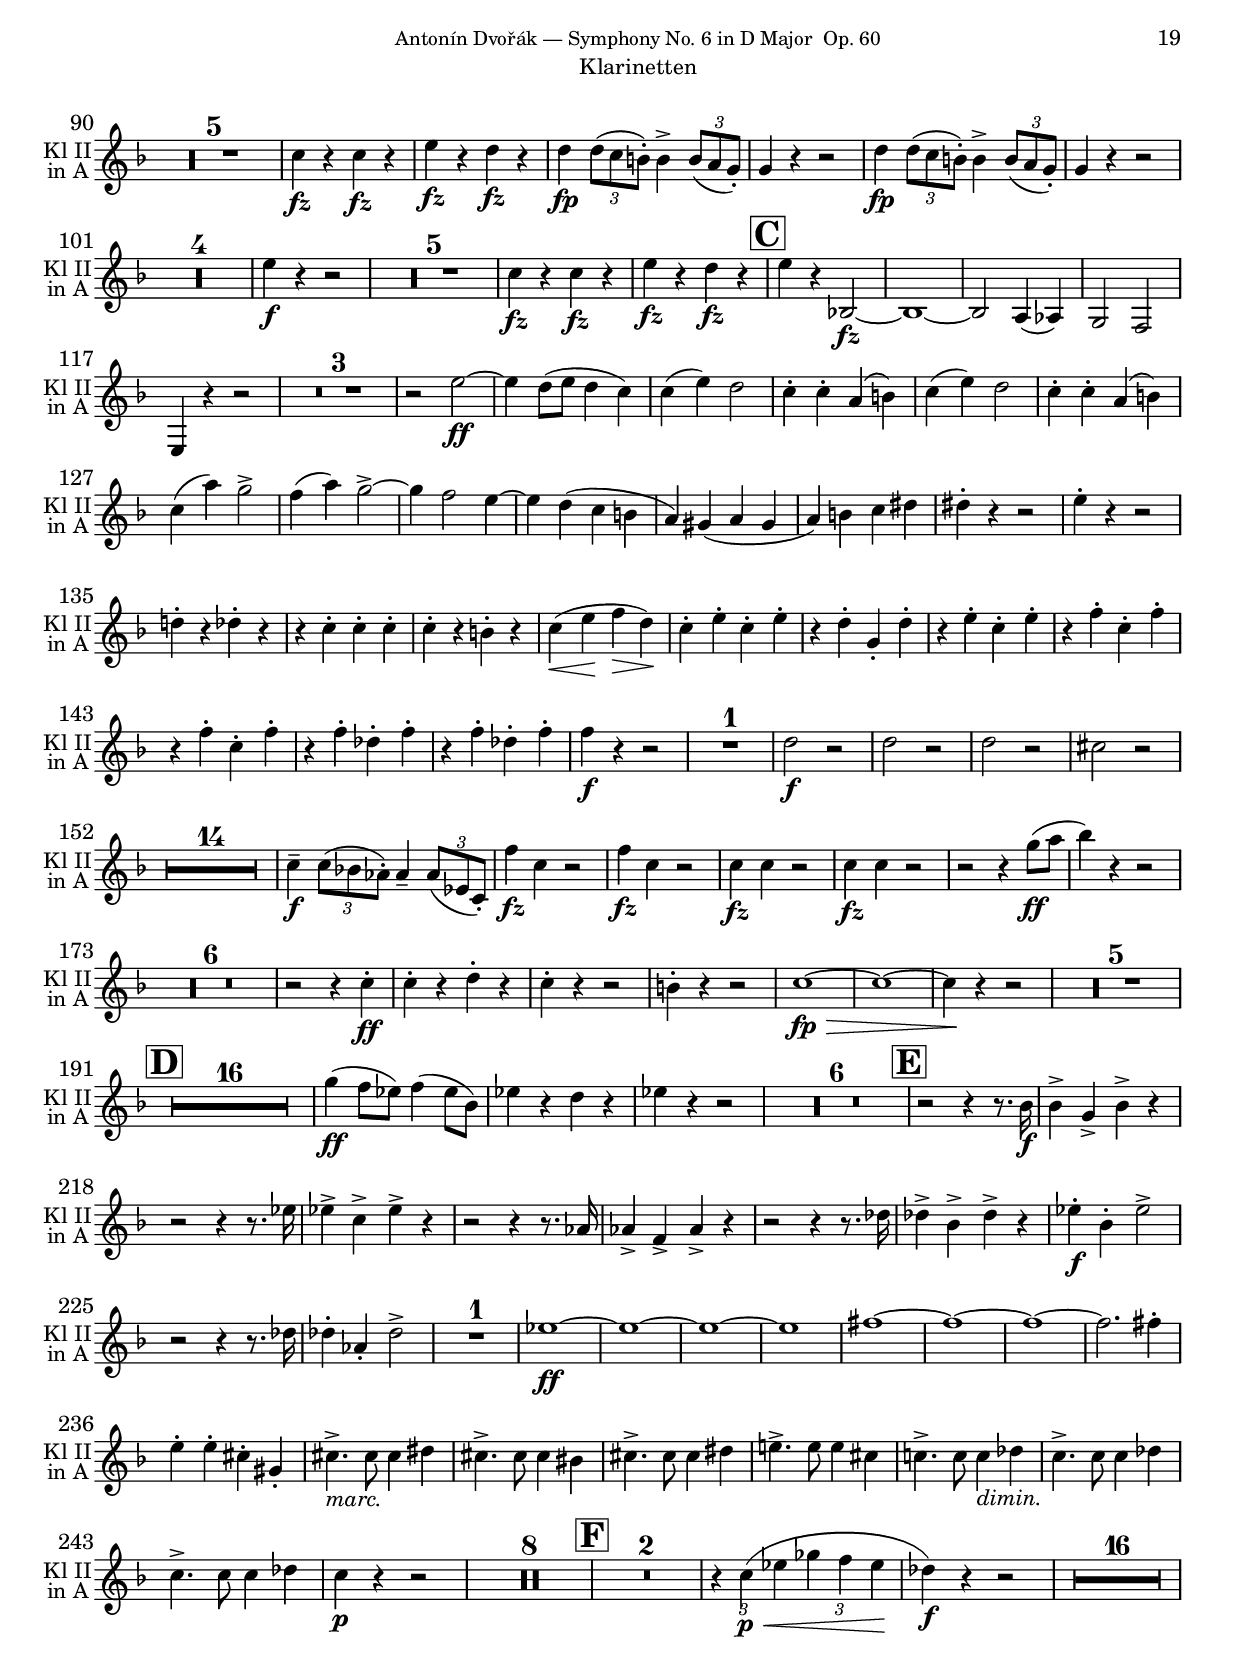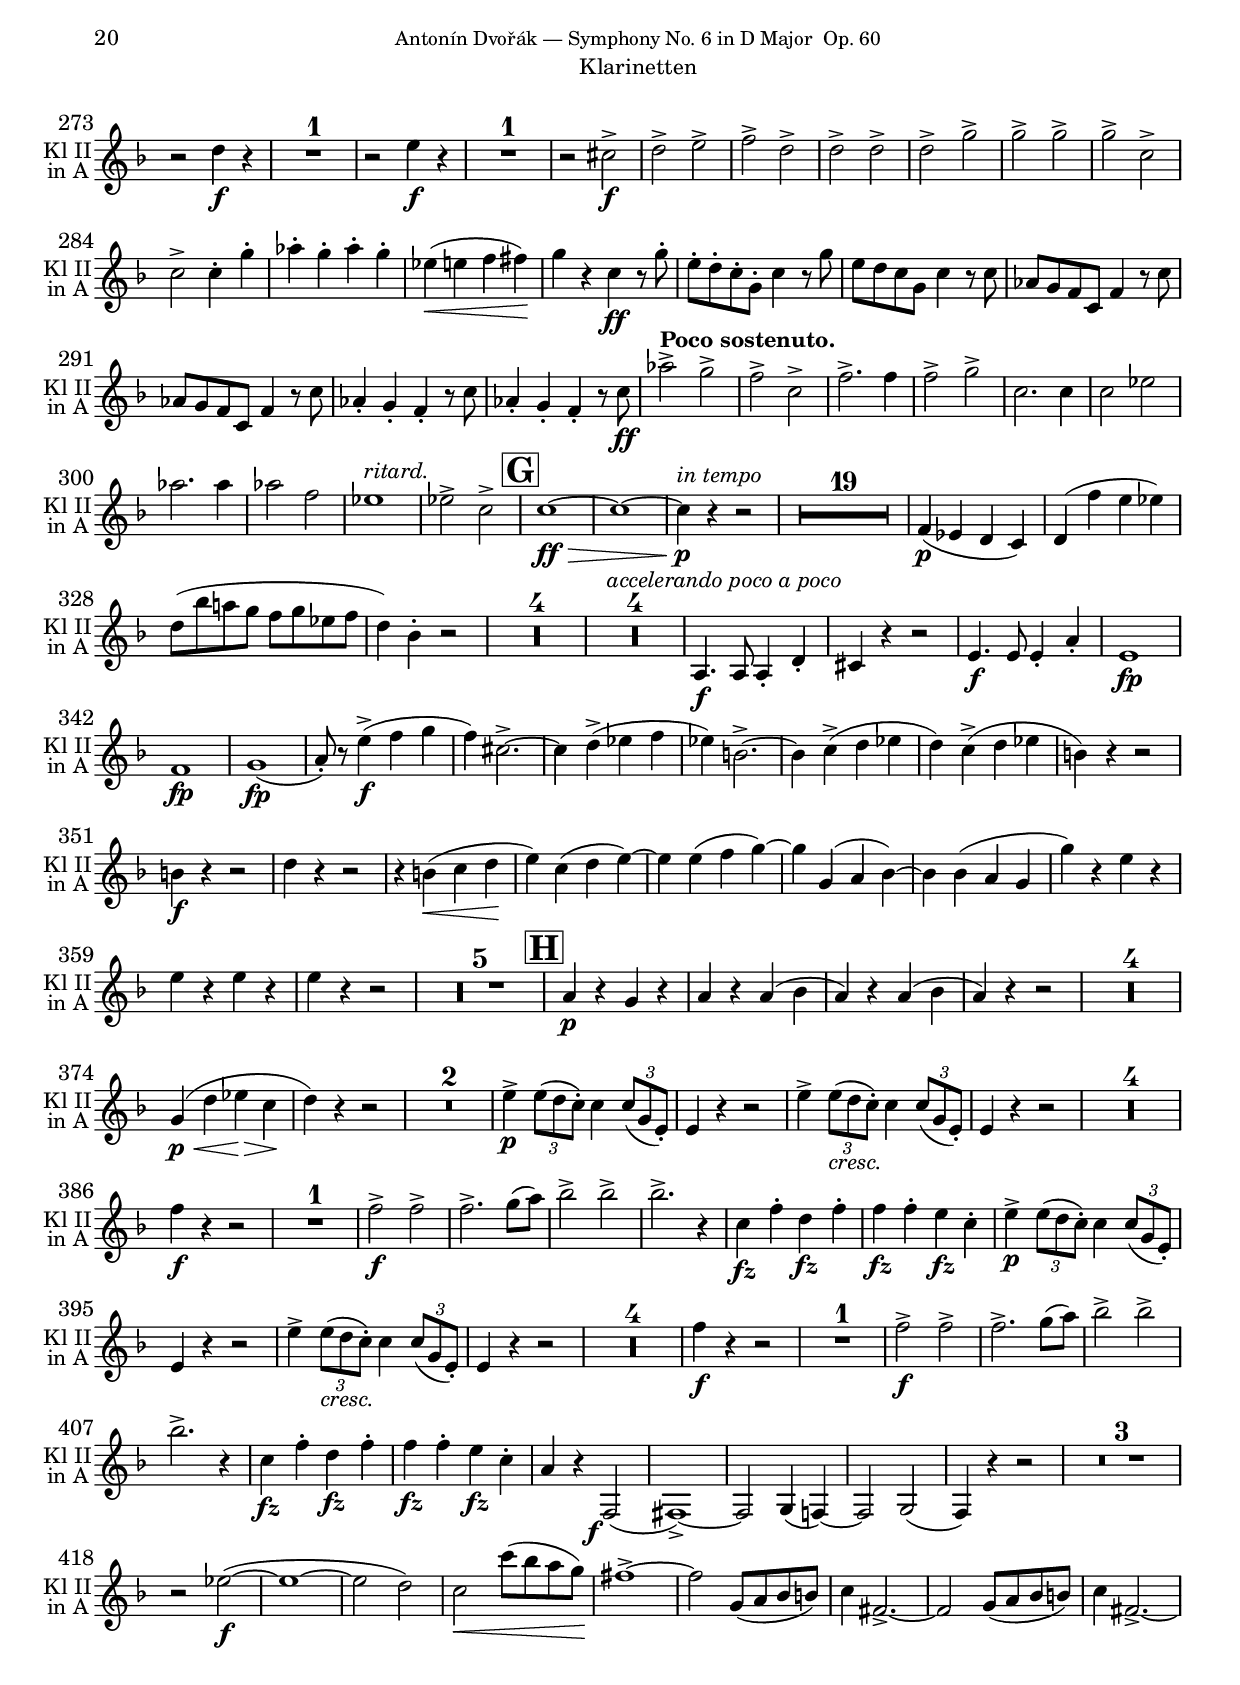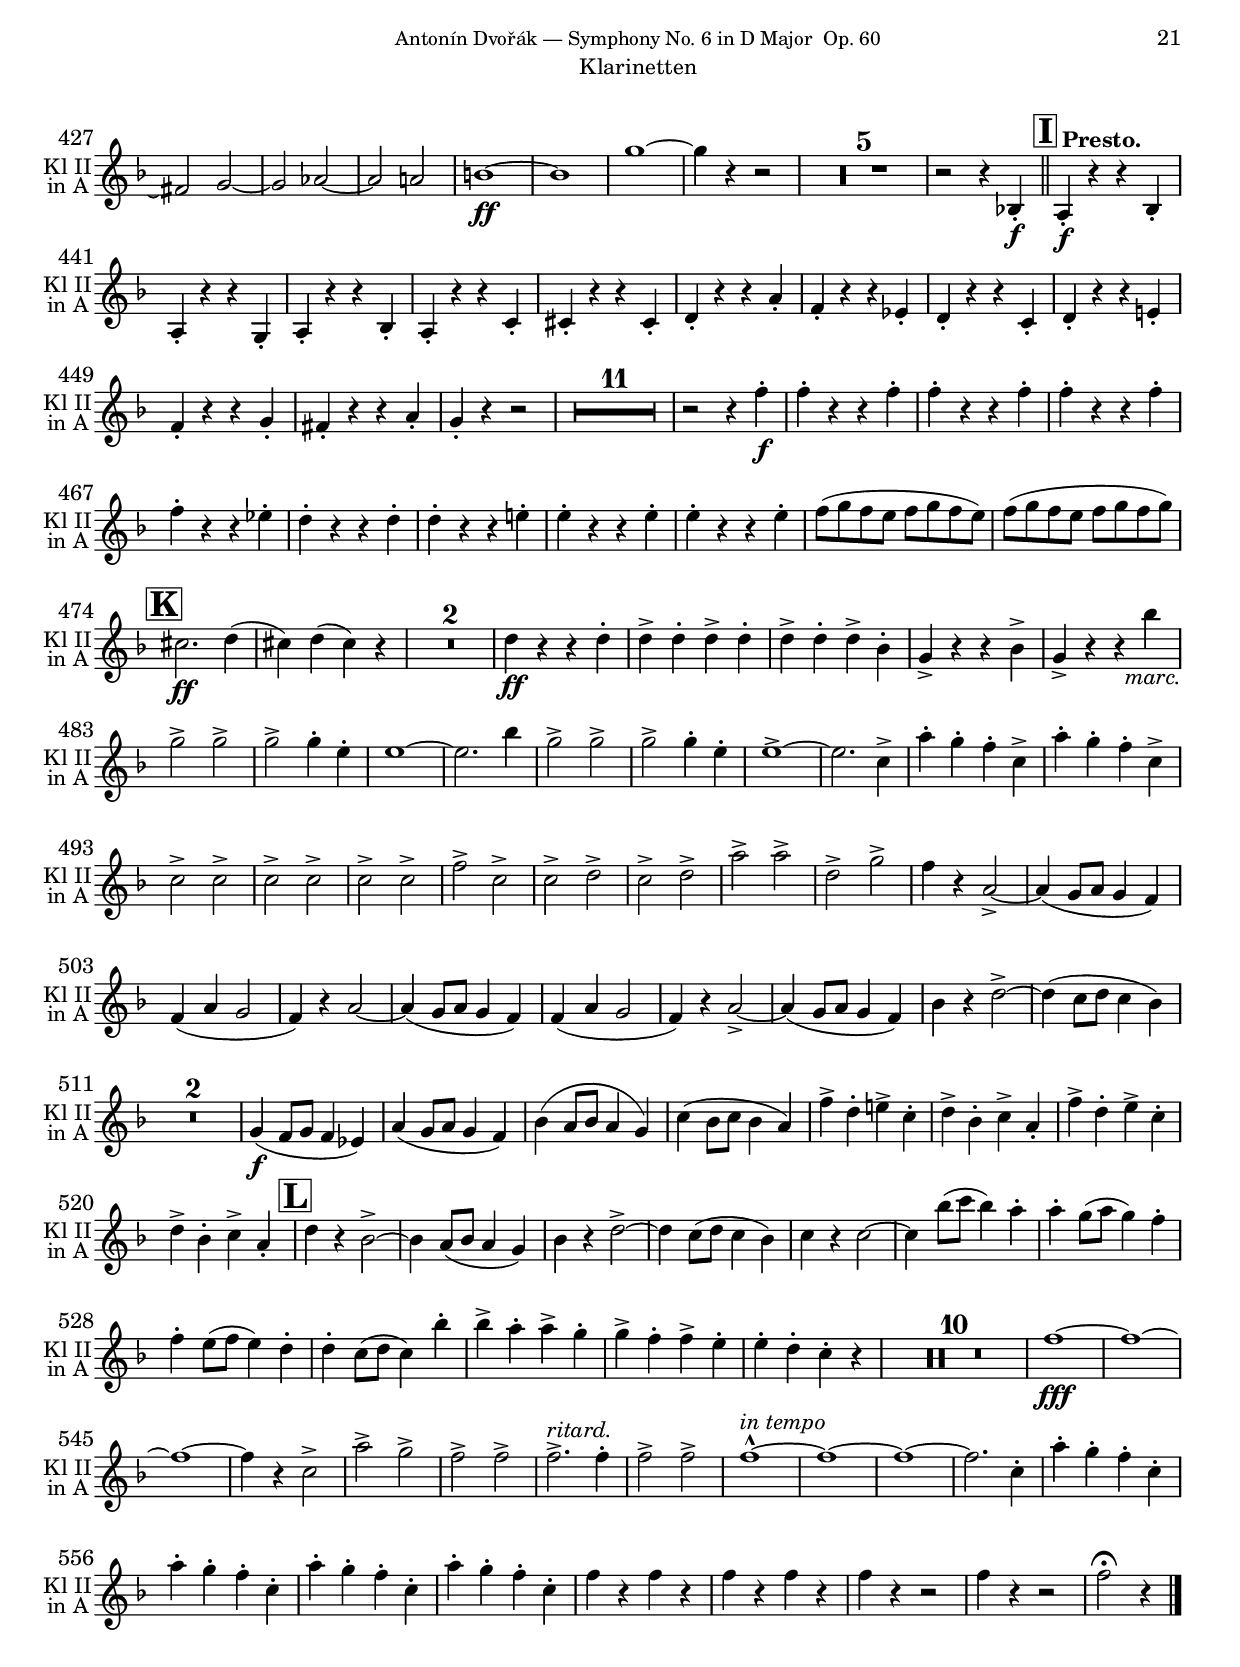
%###############################################################################
%#                                 H E A D E R                                 #
%###############################################################################
%
%  Composer           : Antonín Dvořák(1841 - 1904)
%  work               : Symphony No. 6 in D Major  Op. 60
%  Source             : Berlin N. Simrock, 1888. Plate 8215.
%  Type of score      : Score for Klarinetten
%  Typesetter         : Sébastien MANEN
%  date of initiation : Sunday 29 November 2020, 11:27
%
%###############################################################################
%#                          I N C L U D E   F I L E S                          #
%###############################################################################
\version "2.20.0"
\include "./00-Common/DvorakSymph6_Header.ily"
\include "./00-Common/DvorakSymph6_PaperParts.ily"
\include "./00-Common/DvorakSymph6_timeMvt.ily"
\include "./00-Common/DvorakSymph6_Shortcuts.ily"
%  work        : Symphony No. 6 in D Major  Op. 60
%  typesetter  : Sébastien MANEN
%  date        : Sunday 29 November 2020, 11:27
generalOptions = {
	\version "2.20.0"
	\set Score.alternativeNumberingStyle = #'numbers
	\set Score.doubleRepeatType = #":|.|:"
	\set Score.markFormatter = #format-mark-box-alphabet
	\override Score.RehearsalMark #'font-size = #4
	\compressMMRests
	\compressEmptyMeasures
	\override Score.RehearsalMark.extra-spacing-width = #'(-0.7 . 0.7)
	\override Score.RehearsalMark.outside-staff-priority = ##f
	\override Staff.MultiMeasureRest.space-increment = 1.5
}
partOptions = {
	\override Score.BarNumber #'font-size = #0.1
	\set Score.quotedCueEventTypes = #'(note-event rest-event tie-event
		beam-event tuplet-span-event dynamic-event articulation-event
		dynamic-event slur-event text-script-event trill-span-event
		phrasing-slur-event beam-forbid-event tremolo-event crescendo-event 
		decrescendo-event multi-measure-rest-event tremolo-span-event 
		tremolo-event)
	\set Voice.restNumberThreshold = #0
	\override Score.MeasureCounter.outside-staff-priority = #390
}
#(set-global-staff-size 19)
\layout {
	#(layout-set-staff-size 19)
	\context {
		\Voice
		\override TupletBracket #'bracket-visibility = ##f
		\override Hairpin.to-barline = ##f
		\override TrillSpanner.bound-details.right.padding = #1
	}
	\context {
		\CueVoice
		fontSize = #-3
		\override Stem.length-fraction = #0.85
		\override TupletBracket #'bracket-visibility = ##f
		\override StemTremolo.beam-thickness = #0.35 
		%\override Font.font-size = #+5
	}
	\context {
		\Score
		scriptDefinitions = #my-script-alist
	}
	\context {
		\Staff
		\consists #Measure_counter_engraver
	}
	
}
%layoutCueVoice = \with {
%}

MvtIIOptions = {
	\set Timing.baseMoment = #(ly:make-moment 1/2)
	\set Timing.beamExceptions = 
		\beamExceptions {16[ 16 16 16] 16[ 16 16 16] }
%		\beamExceptions { \tuplet 3/2 4 {8[ 8 8]} 8[ 8] }
}

%  work        : Symphony No. 6 in D Major  Op. 60
%  typesetter  : Sébastien MANEN
%  date        : Thursday 10th August 2023, 10:40
%###############################################################################
%#                    V O I C E   N A M E   :   F L O T E N                    #
%###############################################################################
nameFloteIMvtI = {
	\set Staff.instrumentName = "Flote I"
	\set Staff.shortInstrumentName = ""
	\set Staff.midiInstrument = #"flute"
}
nameFloteIMvtII = {
	\set Staff.instrumentName = "Flote I"
	\set Staff.shortInstrumentName = ""
	\set Staff.midiInstrument = #"flute"
}
nameFloteIMvtIII = {
	\set Staff.instrumentName = "Flote I"
	\set Staff.shortInstrumentName = ""
	\set Staff.midiInstrument = #"flute"
}
nameFloteIMvtIV = {
	\set Staff.instrumentName = "Flote I"
	\set Staff.shortInstrumentName = ""
	\set Staff.midiInstrument = #"flute"
}
nameFloteIIMvtI = {
	\set Staff.instrumentName = "Flote II"
	\set Staff.shortInstrumentName = ""
	\set Staff.midiInstrument = #"flute"
}
nameFloteIIMvtII = {
	\set Staff.instrumentName = "Flote II"
	\set Staff.shortInstrumentName = ""
	\set Staff.midiInstrument = #"flute"
}
nameFloteIIMvtIII = {
	\set Staff.instrumentName = "Flote II"
	\set Staff.shortInstrumentName = ""
	\set Staff.midiInstrument = #"flute"
}
nameFloteIIMvtIV = {
	\set Staff.instrumentName = "Flote II"
	\set Staff.shortInstrumentName = ""
	\set Staff.midiInstrument = #"flute"
}
%###############################################################################
%#                     V O I C E   N A M E   :   O B O E N                     #
%###############################################################################
nameOboeIMvtI = {
	\set Staff.instrumentName = "Oboe I"
	\set Staff.shortInstrumentName = ""
	\set Staff.midiInstrument = #"oboe"
}
nameOboeIMvtII = {
	\set Staff.instrumentName = "Oboe I"
	\set Staff.shortInstrumentName = ""
	\set Staff.midiInstrument = #"oboe"
}
nameOboeIMvtIII = {
	\set Staff.instrumentName = "Oboe I"
	\set Staff.shortInstrumentName = ""
	\set Staff.midiInstrument = #"oboe"
}
nameOboeIMvtIV = {
	\set Staff.instrumentName = "Oboe I"
	\set Staff.shortInstrumentName = ""
	\set Staff.midiInstrument = #"oboe"
}
nameOboeIIMvtI = {
	\set Staff.instrumentName = "Oboe II"
	\set Staff.shortInstrumentName = ""
	\set Staff.midiInstrument = #"oboe"
}
nameOboeIIMvtII = {
	\set Staff.instrumentName = "Oboe II"
	\set Staff.shortInstrumentName = ""
	\set Staff.midiInstrument = #"oboe"
}
nameOboeIIMvtIII = {
	\set Staff.instrumentName = "Oboe II"
	\set Staff.shortInstrumentName = ""
	\set Staff.midiInstrument = #"oboe"
}
nameOboeIIMvtIV = {
	\set Staff.instrumentName = "Oboe II"
	\set Staff.shortInstrumentName = ""
	\set Staff.midiInstrument = #"oboe"
}
%###############################################################################
%#               V O I C E   N A M E   :   K L A R I N E T T E N               #
%###############################################################################
nameKlarinetteIMvtI = {
	\set Staff.instrumentName = \markup {
		\center-column {
			\lower #1 "Klarinette I" "in A"
		}
	}
	\set Staff.shortInstrumentName = \markup {
		\center-column {
			\lower #1 "Kl. I" "in A"
		}
	}
	\set Staff.midiInstrument = #"clarinet"
}
nameKlarinetteIMvtII = {
	\set Staff.instrumentName = \markup {
		\center-column {
			\lower #1 "Klarinette I" "in B"
		}
	}
	\set Staff.shortInstrumentName = \markup {
		\center-column {
			\lower #1 "Kl. I" "in B"
		}
	}
	\set Staff.midiInstrument = #"clarinet"
}
nameKlarinetteIMvtIII = {
	\set Staff.instrumentName = \markup {
		\center-column {
			\lower #1 "Klarinette I" "in A "
		}
	}
	\set Staff.shortInstrumentName = \markup {
		\center-column {
			\lower #1 "Kl. I" "in A"
		}
	}
	\set Staff.midiInstrument = #"clarinet"
}
nameKlarinetteIMvtIV = {
	\set Staff.instrumentName = \markup {
		\center-column {
			\lower #1 "Klarinette I" "in A"
		}
	}
	\set Staff.shortInstrumentName = \markup {
		\center-column {
			\lower #1 "Kl. I" "in A"
		}
	}
	\set Staff.midiInstrument = #"clarinet"
}
nameKlarinetteIIMvtI = {
	\set Staff.instrumentName = \markup {
		\center-column {
			\lower #1 "Klarinette II" "in A"
		}
	}
	\set Staff.shortInstrumentName = \markup {
		\center-column {
			\lower #1 "Kl II" "in A"
		}
	}
	\set Staff.midiInstrument = #"clarinet"
}
nameKlarinetteIIMvtII = {
	\set Staff.instrumentName = \markup {
		\center-column {
			\lower #1 "Klarinette II" "in B"
		}
	}
	\set Staff.shortInstrumentName = \markup {
		\center-column {
			\lower #1 "Kl II" "in B"
		}
	}
	\set Staff.midiInstrument = #"clarinet"
}
nameKlarinetteIIMvtIII = {
	\set Staff.instrumentName = \markup {
		\center-column {
			\lower #1 "Klarinette II" "in A"
		}
	}
	\set Staff.shortInstrumentName = \markup {
		\center-column {
			\lower #1 "Kl II" "in A"
		}
	}
	\set Staff.midiInstrument = #"clarinet"
}
nameKlarinetteIIMvtIV = {
	\set Staff.instrumentName = \markup {
		\center-column {
			\lower #1 "Klarinette II" "in A"
		}
	}
	\set Staff.shortInstrumentName = \markup {
		\center-column {
			\lower #1 "Kl II" "in A"
		}
	}
	\set Staff.midiInstrument = #"clarinet"
}
%###############################################################################
%#                   V O I C E   N A M E   :   F A G O T T E                   #
%###############################################################################
nameFagottIMvtI = {
	\set Staff.instrumentName = "Fagott I"
	\set Staff.shortInstrumentName = "Fag. I"
	\set Staff.midiInstrument = #"bassoon"
}
nameFagottIMvtII = {
	\set Staff.instrumentName = "Fagott I"
	\set Staff.shortInstrumentName = "Fag. I"
	\set Staff.midiInstrument = #"bassoon"
}
nameFagottIMvtIII = {
	\set Staff.instrumentName = "Fagott I"
	\set Staff.shortInstrumentName = "Fag. I"
	\set Staff.midiInstrument = #"bassoon"
}
nameFagottIMvtIV = {
	\set Staff.instrumentName = "Fagott I"
	\set Staff.shortInstrumentName = "Fag. I"
	\set Staff.midiInstrument = #"bassoon"
}
nameFagottIIMvtI = {
	\set Staff.instrumentName = "Fagott II"
	\set Staff.shortInstrumentName = "Fag. II"
	\set Staff.midiInstrument = #"bassoon"
}
nameFagottIIMvtII = {
	\set Staff.instrumentName = "Fagott II"
	\set Staff.shortInstrumentName = "Fag. II"
	\set Staff.midiInstrument = #"bassoon"
}
nameFagottIIMvtIII = {
	\set Staff.instrumentName = "Fagott II"
	\set Staff.shortInstrumentName = "Fag. II"
	\set Staff.midiInstrument = #"bassoon"
}
nameFagottIIMvtIV = {
	\set Staff.instrumentName = "Fagott II"
	\set Staff.shortInstrumentName = "Fag. II"
	\set Staff.midiInstrument = #"bassoon"
}
%###############################################################################
%#                    V O I C E   N A M E   :   H O R N E R                    #
%###############################################################################
nameHornIMvtI = {
	\set Staff.instrumentName = \markup {
		\center-column {
			\lower #1 "Horn I" "in D"
		}
	}
	\set Staff.shortInstrumentName = \markup {
		\center-column {
			\lower #1 "Hn. I" "in D"
		}
	}
	\set Staff.midiInstrument = #"french horn"
}
nameHornIMvtII = {
	\set Staff.instrumentName = \markup {
		\center-column {
			\lower #1 "Horn I" "in F"
		}
	}
	\set Staff.shortInstrumentName = \markup {
		\center-column {
			\lower #1 "Hn. I" "in F"
		}
	}
	\set Staff.midiInstrument = #"french horn"
}
nameHornIMvtIII = {
	\set Staff.instrumentName = \markup {
		\center-column {
			\lower #1 "Horn I" "in F"
		}
	}
	\set Staff.shortInstrumentName = \markup {
		\center-column {
			\lower #1 "Hn. I" "in F"
		}
	}
	\set Staff.midiInstrument = #"french horn"
}
nameHornIMvtIV = {
	\set Staff.instrumentName = \markup {
		\center-column {
			\lower #1 "Horn I" "in E"
		}
	}
	\set Staff.shortInstrumentName = \markup {
		\center-column {
			\lower #1 "Hn. I" "in E"
		}
	}
	\set Staff.midiInstrument = #"french horn"
}
nameHornIIMvtI = {
	\set Staff.instrumentName = \markup {
		\center-column {
			\lower #1 "Horn II" "in D"
		}
	}
	\set Staff.shortInstrumentName = \markup {
		\center-column {
			\lower #1 "Hn. II" "in D"
		}
	}
	\set Staff.midiInstrument = #"french horn"
}
nameHornIIMvtII = {
	\set Staff.instrumentName = \markup {
		\center-column {
			\lower #1 "Horn II" "in F"
		}
	}
	\set Staff.shortInstrumentName = \markup {
		\center-column {
			\lower #1 "Hn. II" "in F"
		}
	}
	\set Staff.midiInstrument = #"french horn"
}
nameHornIIMvtIII = {
	\set Staff.instrumentName = \markup {
		\center-column {
			\lower #1 "Horn II" "in F"
		}
	}
	\set Staff.shortInstrumentName = \markup {
		\center-column {
			\lower #1 "Hn. II" "in F"
		}
	}
	\set Staff.midiInstrument = #"french horn"
}
nameHornIIMvtIV = {
	\set Staff.instrumentName = \markup {
		\center-column {
			\lower #1 "Horn II" "in E"
		}
	}
	\set Staff.shortInstrumentName = \markup {
		\center-column {
			\lower #1 "Hn. II" "in E"
		}
	}
	\set Staff.midiInstrument = #"french horn"
}
nameHornIIIMvtI = {
	\set Staff.instrumentName = \markup {
		\center-column {
			\lower #1 "Horn III" "in E"
		}
	}
	\set Staff.shortInstrumentName = \markup {
		\center-column {
			\lower #1 "Hn. III" "in E"
		}
	}
	\set Staff.midiInstrument = #"french horn"
}
nameHornIIIMvtII = {
	\set Staff.instrumentName = \markup {
		\center-column {
			\lower #1 "Horn III" "in B"
		}
	}
	\set Staff.shortInstrumentName = \markup {
		\center-column {
			\lower #1 "Hn. III" "in B"
		}
	}
	\set Staff.midiInstrument = #"french horn"
}
nameHornIIIMvtIII = {
	\set Staff.instrumentName = \markup {
		\center-column {
			\lower #1 "Horn III" "in D"
		}
	}
	\set Staff.shortInstrumentName = \markup {
		\center-column {
			\lower #1 "Hn. III" "in D"
		}
	}
	\set Staff.midiInstrument = #"french horn"
}
nameHornIIIMvtIV = {
	\set Staff.instrumentName = \markup {
		\center-column {
			\lower #1 "Horn III" "in D"
		}
	}
	\set Staff.shortInstrumentName = \markup {
		\center-column {
			\lower #1 "Hn. III" "in D"
		}
	}
	\set Staff.midiInstrument = #"french horn"
}
nameHornIVMvtI = {
	\set Staff.instrumentName = \markup {
		\center-column {
			\lower #1 "Horn IV" "in E"
		}
	}
	\set Staff.shortInstrumentName = \markup {
		\center-column {
			\lower #1 "Hn. IV" "in E"
		}
	}
	\set Staff.midiInstrument = #"french horn"
}
nameHornIVMvtII = {
	\set Staff.instrumentName = \markup {
		\center-column {
			\lower #1 "Horn IV" "in B"
		}
	}
	\set Staff.shortInstrumentName = \markup {
		\center-column {
			\lower #1 "Hn. IV" "in B"
		}
	}
	\set Staff.midiInstrument = #"french horn"
}
nameHornIVMvtIII = {
	\set Staff.instrumentName = \markup {
		\center-column {
			\lower #1 "Horn IV" "in D"
		}
	}
	\set Staff.shortInstrumentName = \markup {
		\center-column {
			\lower #1 "Hn. IV" "in D"
		}
	}
	\set Staff.midiInstrument = #"french horn"
}
nameHornIVMvtIV = {
	\set Staff.instrumentName = \markup {
		\center-column {
			\lower #1 "Horn IV" "in D"
		}
	}
	\set Staff.shortInstrumentName = \markup {
		\center-column {
			\lower #1 "Hn. IV" "in D"
		}
	}
	\set Staff.midiInstrument = #"french horn"
}
%###############################################################################
%#                 V O I C E   N A M E   :   T R O M P E T E N                 #
%###############################################################################
nameTrompeteIMvtI = {
	\set Staff.instrumentName = \markup {
		\center-column {
			\lower #1 "Trompete I" "in D"
		}
	}
	\set Staff.shortInstrumentName = \markup {
		\center-column {
			\lower #1 "Trpt. I" "in D"
		}
	}
	\set Staff.midiInstrument = #"trumpet"
}
nameTrompeteIMvtII = {
	\set Staff.instrumentName = \markup {
		\center-column {
			\lower #1 "Trompete I" "in B"
		}
	}
	\set Staff.shortInstrumentName = \markup {
		\center-column {
			\lower #1 "Trpt. I" "in B"
		}
	}
	\set Staff.midiInstrument = #"trumpet"
}
nameTrompeteIMvtIII = {
	\set Staff.instrumentName = \markup {
		\center-column {
			\lower #1 "Trompete I" "in D"
		}
	}
	\set Staff.shortInstrumentName = \markup {
		\center-column {
			\lower #1 "Trpt. I" "in D"
		}
	}
	\set Staff.midiInstrument = #"trumpet"
}
nameTrompeteIMvtIV = {
	\set Staff.instrumentName = \markup {
		\center-column {
			\lower #1 "Trompete I" "in D"
		}
	}
	\set Staff.shortInstrumentName = \markup {
		\center-column {
			\lower #1 "Trpt. I" "in D"
		}
	}
	\set Staff.midiInstrument = #"trumpet"
}
nameTrompeteIIMvtI = {
	\set Staff.instrumentName = \markup {
		\center-column {
			\lower #1 "Trompete II" "in D"
		}
	}
	\set Staff.shortInstrumentName = \markup {
		\center-column {
			\lower #1 "Trpt. II" "in D"
		}
	}
	\set Staff.midiInstrument = #"trumpet"
}
nameTrompeteIIMvtII = {
	\set Staff.instrumentName = \markup {
		\center-column {
			\lower #1 "Trompete II" "in B"
		}
	}
	\set Staff.shortInstrumentName = \markup {
		\center-column {
			\lower #1 "Trpt. II" "in B"
		}
	}
	\set Staff.midiInstrument = #"trumpet"
}
nameTrompeteIIMvtIII = {
	\set Staff.instrumentName = \markup {
		\center-column {
			\lower #1 "Trompete II" "in D"
		}
	}
	\set Staff.shortInstrumentName = \markup {
		\center-column {
			\lower #1 "Trpt. II" "in D"
		}
	}
	\set Staff.midiInstrument = #"trumpet"
}
nameTrompeteIIMvtIV = {
	\set Staff.instrumentName = \markup {
		\center-column {
			\lower #1 "Trompete II" "in D"
		}
	}
	\set Staff.shortInstrumentName = \markup {
		\center-column {
			\lower #1 "Trpt. II" "in D"
		}
	}
	\set Staff.midiInstrument = #"trumpet"
}
%###############################################################################
%#                   V O I C E   N A M E   :   P O S A U N E                   #
%###############################################################################
namePosauneIMvtI = {
	\set Staff.instrumentName = "Posaune I"
	\set Staff.shortInstrumentName = "Pos. I"
	\set Staff.midiInstrument = #"trombone"
}
namePosauneIMvtIV = {
	\set Staff.instrumentName = "Posaune I"
	\set Staff.shortInstrumentName = "Pos. I"
	\set Staff.midiInstrument = #"trombone"
}
namePosauneIIMvtI = {
	\set Staff.instrumentName = "Posaune II"
	\set Staff.shortInstrumentName = "Pos. II"
	\set Staff.midiInstrument = #"trombone"
}
namePosauneIIMvtIV = {
	\set Staff.instrumentName = "Posaune II"
	\set Staff.shortInstrumentName = "Pos. II"
	\set Staff.midiInstrument = #"trombone"
}
namePosauneIIIMvtI = {
	\set Staff.instrumentName = "Posaune III"
	\set Staff.shortInstrumentName = "Pos. III"
	\set Staff.midiInstrument = #"trombone"
}
namePosauneIIIMvtIV = {
	\set Staff.instrumentName = "Posaune III"
	\set Staff.shortInstrumentName = "Pos. III"
	\set Staff.midiInstrument = #"trombone"
}
nameTubaMvtI = {
	\set Staff.instrumentName = "Tuba"
	\set Staff.shortInstrumentName = "Tub."
	\set Staff.midiInstrument = #"tuba"
}
nameTubaMvtIV = {
	\set Staff.instrumentName = "Tuba"
	\set Staff.shortInstrumentName = "Tub."
	\set Staff.midiInstrument = #"tuba"
}
%###############################################################################
%#                    V O I C E   N A M E   :   P A U K E N                    #
%###############################################################################
namePaukenMvtI = {
	\set Staff.instrumentName = \markup {
		\center-column {
			\lower #1 "Pauken" "in D. A."
		}
	}
	\set Staff.shortInstrumentName = \markup {
		\center-column {
			\lower #1 "Pk." "in D. A."
		}
	}
	\set Staff.midiInstrument = #"timpani"
}
namePaukenMvtII = {
	\set Staff.instrumentName = \markup {
		\center-column {
			\lower #1 "Pauken" "in B. F."
		}
	}
	\set Staff.shortInstrumentName = \markup {
		\center-column {
			\lower #1 "Pk." "in B. F."
		}
	}
	\set Staff.midiInstrument = #"timpani"
}
namePaukenMvtIII = {
	\set Staff.instrumentName = \markup {
		\center-column {
			\lower #1 "Pauken" "in D. A."
		}
	}
	\set Staff.shortInstrumentName = \markup {
		\center-column {
			\lower #1 "Pk." "in D. A."
		}
	}
	\set Staff.midiInstrument = #"timpani"
}
namePaukenMvtIV = {
	\set Staff.instrumentName = \markup {
		\center-column {
			\lower #1 "Pauken" "in D. A."
		}
	}
	\set Staff.shortInstrumentName = \markup {
		\center-column {
			\lower #1 "Pk." "in D. A."
		}
	}
	\set Staff.midiInstrument = #"timpani"
}
%###############################################################################
%#                   V O I C E   N A M E   :   V I O L I N I                   #
%###############################################################################
nameViolinIMvtI = {
	\set Staff.instrumentName = "Violine I."
	\set Staff.shortInstrumentName = "Vln I."
	\set Staff.midiInstrument = #"violin"
}
nameViolinIMvtII = {
	\set Staff.instrumentName = "Violine I."
	\set Staff.shortInstrumentName = "Vln I."
	\set Staff.midiInstrument = #"violin"
}
nameViolinIMvtIII = {
	\set Staff.instrumentName = "Violine I."
	\set Staff.shortInstrumentName = "Vln I."
	\set Staff.midiInstrument = #"violin"
}
nameViolinIMvtIV = {
	\set Staff.instrumentName = "Violine I."
	\set Staff.shortInstrumentName = "Vln I."
	\set Staff.midiInstrument = #"violin"
}
%###############################################################################
%#                  V O I C E   N A M E   :   V I O L I N I I                  #
%###############################################################################
nameViolinIIMvtI = {
	\set Staff.instrumentName = "Violine II."
	\set Staff.shortInstrumentName = "Vln II."
	\set Staff.midiInstrument = #"violin"
}
nameViolinIIMvtII = {
	\set Staff.instrumentName = "Violine II."
	\set Staff.shortInstrumentName = "Vln II."
	\set Staff.midiInstrument = #"violin"
}
nameViolinIIMvtIII = {
	\set Staff.instrumentName = "Violine II."
	\set Staff.shortInstrumentName = "Vln II."
	\set Staff.midiInstrument = #"violin"
}
nameViolinIIMvtIV = {
	\set Staff.instrumentName = "Violine II."
	\set Staff.shortInstrumentName = "Vln II."
	\set Staff.midiInstrument = #"violin"
}
%###############################################################################
%#                  V O I C E   N A M E   :   B R A T S C H E                  #
%###############################################################################
nameBratscheMvtI = {
	\set Staff.instrumentName = "Bratsche."
	\set Staff.shortInstrumentName = "Br."
	\set Staff.midiInstrument = #"viola"
}
nameBratscheMvtII = {
	\set Staff.instrumentName = "Bratsche."
	\set Staff.shortInstrumentName = "Br."
	\set Staff.midiInstrument = #"viola"
}
nameBratscheMvtIII = {
	\set Staff.instrumentName = "Bratsche."
	\set Staff.shortInstrumentName = "Br."
	\set Staff.midiInstrument = #"viola"
}
nameBratscheMvtIV = {
	\set Staff.instrumentName = "Bratsche."
	\set Staff.shortInstrumentName = "Br."
	\set Staff.midiInstrument = #"viola"
}
%###############################################################################
%#                V O I C E   N A M E   :   V I O L O N C E L L                #
%###############################################################################
nameVioloncelloMvtI = {
	\set Staff.instrumentName = "Violoncell."
	\set Staff.shortInstrumentName = "Vlc."
	\set Staff.midiInstrument = #"cello"
}
nameVioloncelloMvtII = {
	\set Staff.instrumentName = "Violoncell."
	\set Staff.shortInstrumentName = "Vlc."
	\set Staff.midiInstrument = #"cello"
}
nameVioloncelloMvtIII = {
	\set Staff.instrumentName = "Violoncell."
	\set Staff.shortInstrumentName = "Vlc."
	\set Staff.midiInstrument = #"cello"
}
nameVioloncelloMvtIV = {
	\set Staff.instrumentName = "Violoncell."
	\set Staff.shortInstrumentName = "Vlc."
	\set Staff.midiInstrument = #"cello"
}
%###############################################################################
%#                V O I C E   N A M E   :   K O N T R A B A S S                #
%###############################################################################
nameKontrabassMvtI = {
	\set Staff.instrumentName = "Kontrabass."
	\set Staff.shortInstrumentName = "K.B."
	\set Staff.midiInstrument = #"contrabass"
}
nameKontrabassMvtII = {
	\set Staff.instrumentName = "Kontrabass."
	\set Staff.shortInstrumentName = "K.B."
	\set Staff.midiInstrument = #"contrabass"
}
nameKontrabassMvtIII = {
	\set Staff.instrumentName = "Kontrabass."
	\set Staff.shortInstrumentName = "K.B."
	\set Staff.midiInstrument = #"contrabass"
}
nameKontrabassMvtIV = {
	\set Staff.instrumentName = "Kontrabass."
	\set Staff.shortInstrumentName = "K.B."
	\set Staff.midiInstrument = #"contrabass"
}

%  work        : Symphony No. 6 in D Major  Op. 60
%  typesetter  : Sébastien MANEN
%  date        : Sunday 29 November 2020, 11:27
%###############################################################################
%#                      P A R T   S C O R E   F O R M A T                      #
%###############################################################################
formatKlarinetteIMvtI = {
\override Score.NonMusicalPaperColumn.line-break-permission = ##f
\override Score.NonMusicalPaperColumn.page-break-permission = ##f
s2.*9 \break 
s2.*26 \break 
s2.*9 \break 
s2.*11 \break 
s2.*14 \break 
s2.*18 \break 
s2.*15 \break 
s2.*25 \break 
s2.*12 \break 
s2.*8 \break 
s2.*12 \break 
s2.*7 \break 
s2.*16 \pageBreak 
s2.*14 \break 
s2.*19 \break 
s2.*12 \break 
s2.*24 \break 
s2.*14 \break 
s2.*11 \break 
s2.*9 \break 
s2.*12 \break 
s2.*27 \break 
s2.*11 \break 
s2.*14 \break 
s2.*16 \break 
s2.*15 \pageBreak 
s2.*13 \break 
s2.*11 \break 
s2.*16 \break 
s2.*20 \break 
s2.*11 \break 
s2.*12 \break 
s2.*13 \break 
s2.*16 \break 
s2.*13 \break 
s2.*24 \break 
s2.*12 \break 
s2.*19  
}
formatKlarinetteIMvtII = {
\override Score.NonMusicalPaperColumn.line-break-permission = ##f
\override Score.NonMusicalPaperColumn.page-break-permission = ##f
 s2*18 \break 
s2*14 \break 
s2*14 \break 
s2*10 \break 
s2*10 \break 
s2*14 \break 
s2*11 \break 
s2*12 \break 
s2*19 \break 
s2*13 \break 
s2*14 \break 
s2*19 \pageBreak 
s2*9 \break 
s2*11 \break 
s2*18  
}
formatKlarinetteIMvtIII = {
\override Score.NonMusicalPaperColumn.line-break-permission = ##f
\override Score.NonMusicalPaperColumn.page-break-permission = ##f
s2.*12 \break 
s2.*11 \break 
s2.*12 \break 
s2.*13 \break 
s2.*12 \break 
s2.*21 \break 
s2.*23 \break 
s2.*14 \break 
s2.*10 \break 
s2.*13 \pageBreak 
s2.*12 \break 
s2.*18 \break 
s2.*14 \break 
s2.*15 \break 
s2.*30 \break 
s2.*13 \break 
s2.*37 \break 
s2.*9 \break 
s2.*11 \break 
s2.*12 \break 
s2.*13 \break 
s2.*12 \break 
s2.*18 \pageBreak 
s2.*27 \break 
s2.*15 \break 
s2.*10 \break 
s2.*9 \break 
s2.*12 \break 
s2.*11  
}
formatKlarinetteIMvtIV = {
\override Score.NonMusicalPaperColumn.line-break-permission = ##f
\override Score.NonMusicalPaperColumn.page-break-permission = ##f
\partial 4 s4 s1*12 \break 
s1*19 \break 
s1*9 \break 
s1*7 \break 
s1*13 \break 
s1*10 \break 
s1*13 \break 
s1*15 \pageBreak 
s1*15 \break 
s1*11 \break 
s1*9 \break 
s1*9 \break 
s1*10 \break 
s1*17 \break 
s1*14 \break 
s1*14 \break 
s1*20 \break 
s1*8 \break 
s1*11 \break 
s1*7 \break 
s1*22 \pageBreak 
s1*9 \break 
s1*11 \break 
s1*7 \break 
s1*11 \break 
s1*23 \break 
s1*14 \break 
s1*11 \break 
s1*8 \break 
s1*19 \break 
s1*13 \break 
s1*11 \break 
s1*10 \break 
s1*12 \pageBreak 
s1*14 \break 
s1*8 \break 
s1*18 \break 
s1*8 \break 
s1*9 \break 
s1*10 \break 
s1*10 \break 
s1*8 \break 
s1*9 \break 
s1*8 \break 
s1*17 \break 
s1*11 \break 
s1*8  
s2.*1  
}
formatKlarinetteIIMvtI = {
\override Score.NonMusicalPaperColumn.line-break-permission = ##f
\override Score.NonMusicalPaperColumn.page-break-permission = ##f
s2.*10 \break 
s2.*28 \break 
s2.*11 \break 
s2.*10 \break 
s2.*13 \break 
s2.*22 \break 
s2.*13 \break 
s2.*22 \break 
s2.*15 \break 
s2.*12 \break 
s2.*8 \break 
s2.*14 \pageBreak 
s2.*17 \break 
s2.*25 \break 
s2.*18 \break 
s2.*16 \break 
s2.*18 \break 
s2.*11 \break 
s2.*11 \break 
s2.*27 \break 
s2.*12 \break 
s2.*15 \break 
s2.*16 \break 
s2.*10 \pageBreak 
s2.*20 \break 
s2.*10 \break 
s2.*17 \break 
s2.*23 \break 
s2.*8 \break 
s2.*11 \break 
s2.*10 \break 
s2.*15 \break 
s2.*12 \break 
s2.*23 \break 
s2.*10 \break 
s2.*12 \break 
s2.*15  
}
formatKlarinetteIIMvtII = {
\override Score.NonMusicalPaperColumn.line-break-permission = ##f
\override Score.NonMusicalPaperColumn.page-break-permission = ##f
 s2*24 \break 
s2*15 \break 
s2*22 \break 
s2*21 \break 
s2*20 \break 
s2*23 \break 
s2*11 \break 
s2*14 \break 
s2*17 \break 
s2*9 \break 
s2*20 \break 
s2*10  
}
formatKlarinetteIIMvtIII = {
\override Score.NonMusicalPaperColumn.line-break-permission = ##f
\override Score.NonMusicalPaperColumn.page-break-permission = ##f
s2.*11 \break 
s2.*11 \break 
s2.*8 \break 
s2.*8 \break 
s2.*9 \break 
s2.*9 \break 
s2.*17 \break 
s2.*18 \break 
s2.*22 \break 
s2.*9 \break 
s2.*10 \break 
s2.*11 \break 
s2.*10 \pageBreak 
s2.*12 \break 
s2.*13 \break 
s2.*49 \break 
s2.*10 \break 
s2.*12 \break 
s2.*39 \break 
s2.*10 \break 
s2.*10 \break 
s2.*8 \break 
s2.*7 \break 
s2.*10 \break 
s2.*9 \break 
s2.*21 \pageBreak 
s2.*23 \break 
s2.*13 \break 
s2.*9 \break 
s2.*10 \break 
s2.*12 \break 
s2.*9  
}
formatKlarinetteIIMvtIV = {
\override Score.NonMusicalPaperColumn.line-break-permission = ##f
\override Score.NonMusicalPaperColumn.page-break-permission = ##f
\partial 4 s4 s1*12 \break 
s1*18 \break 
s1*9 \break 
s1*6 \break 
s1*12 \break 
s1*9 \break 
s1*23 \pageBreak 
s1*11 \break 
s1*16 \break 
s1*10 \break 
s1*8 \break 
s1*8 \break 
s1*9 \break 
s1*21 \break 
s1*18 \break 
s1*27 \break 
s1*7 \break 
s1*11 \break 
s1*7 \break 
s1*30 \pageBreak 
s1*11 \break 
s1*7 \break 
s1*9 \break 
s1*28 \break 
s1*14 \break 
s1*9 \break 
s1*8 \break 
s1*15 \break 
s1*12 \break 
s1*9 \break 
s1*12 \break 
s1*11 \break 
s1*9 \pageBreak 
s1*14 \break 
s1*8 \break 
s1*18 \break 
s1*7 \break 
s1*9 \break 
s1*10 \break 
s1*10 \break 
s1*8 \break 
s1*9 \break 
s1*8 \break 
s1*17 \break 
s1*11 \break 
s1*7  
s2.*1  
}

%\include "./00-Common/DvorakSymph6_Format_temp.ly"
%  work        : Symphony No. 6 in D Major  Op. 60
%  typesetter  : Sébastien MANEN
%  date        : Sunday 29 November 2020, 11:27
%###############################################################################
%#                   C U E   V O I C E   F O R   F L O T E N                   #
%###############################################################################
cueVoiceFloteIMvtI = \relative c {
	R2.*32
	% bar 33
	f''8^\markup {Hob.} g aes aes g f
	R2.*41
	% bar 75 - 78
	dis2(^\markup {Viol.} a4
	gis2) e'4(
	eis2 b4
	ais4) s2
	R2.*29
	% bar 108
	fis8\pp-\tweak X-offset #1.5 ^\markup {Viol.} fis16( gis ais8) ais16( b cis8) cis16( d)
	R2.*27
	% bar 136 - 137
	aes8^\markup {Viol.} ces ees4 f8 g
	aes bes ces4 ces8 c
	R2.*413
	% bar 537 - 538
	r4^\markup {Hob.} cis,( d8 e
	fis4) r r
}
cueVoiceFloteIMvtII = \relative c {
	% bar 1
	r8^\markup {Hob.} f' d g
	R2*77
	% bar 79
	bes'4(^\markup {Viol.} c)
	
}
cueVoiceFloteIMvtIII = \relative c {
	R2.*101
	% bar 102 - 110
	d''4(\pp^\markup {Viol} ees) d(
	ees) d( ees)
	g f8( e f4)
	g f8( e f4)
	e( f) e(
	f) e( f)
	aes g8( fis g4)
	aes g8( fis g4)
	bes r r
	R2.*55
	% bar 165
	e,4(^\markup {Hob} fis8 dis e4)
	R2.*219
	% bar 385 - 393
	d4(\pp^\markup {Viol.} ees) d(
	ees) d( ees)
	g f8( e f4)
	g f8( e f4)
	e4( f) e(
	f) e( f)
	aes g8( fis g4)
	aes g8( fis g4)
	bes r r
}
cueVoiceFloteIMvtIV = \relative c {
	\partial 4 r4
	R1*165
	% bar 166
	<a'' c>4^\markup {Clar.} \tuplet 3/2 4 {<a c>8 <g bes> <f a>} <f a>4 \tuplet 3/2 4 {<f a>8 <c g'> <a f'>}
	R1*293
	% bar 460 - 463
	d'4^\markup {Hob.} r r d
	d r r e
	fis r r fis
	fis r r r
}
cueVoiceFloteIIMvtI = \relative c {
	R2.*74
	% bar 75 - 77
	dis''2(^\markup {Viol.} a4
	gis2) e'4(
	eis2 b4)
	R2.*58
	% bar 136 - 137
	aes8^\markup {Viol.} ces ees4 f8 g
	aes bes ces4 ces8 c
	R2.*89
	% bar 213 - 214
	<c,, e>4_(^\markup {Clar.} <b f'> <c e>
	<b f'> <c e> <b f'>)
	R2.*214
	% bar 429 - 430
	b'8^\markup {Viol.} d fis4 gis8 ais
	b cis d!4 d8 dis
	R2.*107
	% bar 538 - 539
	r4-\tweak X-offset #-0.5 ^\markup {Fl.I} cis4_(\pp d8 e)
	fis2.
}
cueVoiceFloteIIMvtII = \relative c {
	R2*17
	% bar 18
	r8^\markup {Fl.I} a'''[ bes] r
	R2*38
	% bar 57 - 58
	r8 d,^\markup {Fl.I} bes e~
	e4 r
	R2*25
	% bar 84 - 85
	f,,,8^\markup {Fag.} f' f, f'
	f, f' f, fis'
}
cueVoiceFloteIIMvtIII = \relative c {
	R2.*109
	% bar 110 - 112
	r4-\tweak X-offset #-1 ^\markup {Fl.I} a'''8( gis a4)
	r b8( ais b4)
	r cis8( bis cis4)
	R2.*281
	% bar 393 - 395
	r4^\markup {Fl.I} a8( gis a4)
	r b8( ais b4)
	r cis8( bis cis4)
}
cueVoiceFloteIIMvtIV = \relative c {
	\partial 4 r4
	R1*7
	%bar 8 - 9
	r2 r4-\tweak X-offset #-2 ^\markup {Fl.I} e'''(
	cis b a) r
	R1*255
	% bar 265
	r2 r4^\markup {Fl.I} r8 d
	R1*59
	% bar 325 - 326
	r2 r4^\markup {Fl.I} d(
	b a g) r
}
%###############################################################################
%#                    C U E   V O I C E   F O R   O B O E N                    #
%###############################################################################
%cueVoiceOboeIMvtI = \relative c {
%	no CueVoice for MVT I
%}
cueVoiceOboeIMvtII = \relative c {
	% bar 1
	r8-\tweak X-offset #-4 _\markup {Hob.II} f' d g
}
cueVoiceOboeIMvtIII = \relative c {
	R2.*264
	% bar 264
	fis''4(-\tweak X-offset #-3 ^\markup {Fl.I} a d
	c2.
	b4 a g 
	fis g e)
}
%cueVoiceOboeIMvtIV = \relative c {
%	no CueVoice for MVT IV
%}
cueVoiceOboeIIMvtI = \relative c {
	R2.*121
	% bar 122 - 125
	b''8(-\tweak X-offset #-3.5 ^\markup {Hob.I} dis fis4 e
	dis2 cis4)
	b8( dis fis4 e
	dis2 cis4)
	R2.*53
	% bar 179 - 182
	a'2.^~^\markup {Ob.I}
	a^~
	a^~
	a4. fis8^( g a)
	R2.*24
	% bar 193 - 194
	r4^\markup {Hob.I} r a,
	d4. d8 d4
	R2.*220
	% bar 415 - 418
	d8(-\tweak X-offset #-4 ^\markup {Hob.I} fis a4 g)
	fis2( e4)
	d8( fis a4 g)
	fis2( e4)
	R2.*60
	% bar 479 - 480
	a4^\markup {Hob.I} d, g
	c, fis b,
}
cueVoiceOboeIIMvtII = \relative c {
	R2*83
	% bar 84 - 85
	f,8^\markup {Fag.} f' f, f'
	f, f' f, fis'
	R2*110
	% bar 196 - 197
	r8 f''\pp^\markup {Hob.I} d g~
	g4. f8~
	f r r4
}
cueVoiceOboeIIMvtIII = \relative c {
	R2.*177
	% bar 177 - 180
	g'''2.(^\markup {Hob.I}
	fis)
	g(
	fis)
	R2.*36
	% bar 217 - 221
	d,2._(^\markup {Hob.I}
	cis)
	d_(
	cis)_(
	d4) e\rest e\rest
}
%cueVoiceOboeIIMvtIV = \relative c {
%	No cue voice for Mvt IV
%}
%###############################################################################
%#              C U E   V O I C E   F O R   K L A R I N E T T E N              #
%###############################################################################
cueVoiceKlarinetteIMvtI = \relative c {
	\transposition a
	R2.*238
	% bar 225
	r4 g'''4(^\markup {Fl.} f!8 e)
	R2.*312
	% bar 538 - 539
	f4\rest c'^(^\markup {Fl.} d8 e
	f2.)
}
cueVoiceKlarinetteIMvtII = \relative c {
	\transposition bes
	% bar 1 - 2
	r8 g'' e a~
	a4*1/2 r8 r4
}
cueVoiceKlarinetteIMvtIII = \relative c {
	\transposition a
	R2.*225
	% bar 225 - 228
	f''4^(^\markup {Viol.} g8 e f4
	a bes8 gis a4
	d e8 c d4
	d e8 c d4)
}
%cueVoiceKlarinetteIMvtIV = \relative c {
%	no cue voice for Mvt IV
%}
cueVoiceKlarinetteIIMvtI = \relative c {
	\transposition a
	R2.*211
	% bar 198 - 199
	<ees'' g>2^(\p^\markup {Hörner in D.} <d f>8 <c ees>)
	<c ees>2^( <bes! d>8 <a c>)
	R2.*25
	% bar 225
	r4^\markup {Fl.} g'( f8 e)
	R2.*312
	% bar 538 - 539
	f4\rest^\markup {Fl.} c'^( d8 e
	f2.)
}
cueVoiceKlarinetteIIMvtII = \relative c {
	\transposition bes
	R2*14
	% bar 15 - 17
	g''8\rest bes,_(^\markup {Viol.} c cis
	d4) f_(
	f8 e16 d \slashedGrace f8 e8. d16)
	R2*35
	% bar 53 - 55
	a''8_(-\tweak X-offset #-4 ^\markup {Clar.I} e4) c8_~
	c a_~ a16 b c d
	e8 r r4
}
cueVoiceKlarinetteIIMvtIII = \relative c {
	\transposition a
	R2.*225
	% bar 225 - 228
	f''4^(^\markup {Viol.} g8 e f4
	a bes8 gis a4
	d e8 c d4
	d e8 c d4)
}
cueVoiceKlarinetteIIMvtIV = \relative c {
	\transposition a
	\partial 4 r4
	R1*7
	r2 r4-\tweak X-offset #-2 ^\markup {Clar.I} g'''
}
%###############################################################################
%#                  C U E   V O I C E   F O R   F A G O T T E                  #
%###############################################################################
cueVoiceFagottIMvtI = \relative c {
	R2.*213
	% bar 200 - 201
	<f'' a>2(^\markup {Clar.} <e g>8 <d f>)
	<d f>2( <c e>8 <b d>)
}
%cueVoiceFagottIMvtII = \relative c {
%	no cue voice for Mvt II
%}
cueVoiceFagottIMvtIII = \relative c {
	R2.*185
	% bar 185 - 192
	g'''2(^\markup {Clar.} fis4
	e2 d4
	cis2 d4
	e2 fis4)
	g2( fis4
	e2 d4
	cis2 d4
	e2 fis4)
}
cueVoiceFagottIMvtIV = \relative c {
	\partial 4 r4
	R1*318
	% bar 319 - 323
	r2 r4^\markup {Fag.II} e(
	d fis a g)
	fis( e fis g
	fis e fis g8 a)
	b4 r r2
}
cueVoiceFagottIIMvtI = \relative c {
	R2.*213
	% bar 200 - 201
	<f'' a>2(^\markup {Clar.} <e g>8 <d f>)
	<d f>2( <c e>8 <b d>)
}
cueVoiceFagottIIMvtII = \relative c {
	R2*2
	% bar 3
	r8^\markup {Fag.I} bes'( g c)
}
cueVoiceFagottIIMvtIII = \relative c {
	R2.*225
	% bar 225 - 228
	fis''4^(^\markup {Viol.} g8 e fis4
	a b8 gis a4)
	d^( e8 cis d4
	d e8 cis d4)
}
cueVoiceFagottIIMvtIV = \relative c {
	\partial 4 a'4(^\markup {Bässe}
	fis e d cis)
	R1*315
	% bar 317 - 318
	r2 r4 a'(^\markup {C.B}
	fis e d cis)
}
%###############################################################################
%#                   C U E   V O I C E   F O R   H O R N E R                   #
%###############################################################################
cueVoiceHornIMvtI = \relative c {
	\transposition d
	R2.*80
	% bar 81 - 82
	<c''' e>4^\markup {Fl.} <c e> <b d>
	<ais c> e\rest e\rest 
	R2.*53
	% bar 136 - 137
	<b, b'>2.\p~^\markup {Hörner in E.}
	q
	R2.*113
	% bar 237 - 238
	bes''2^(^\markup {Viol.} aes8 g)
	b!2^( a!8 gis)
	R2.*139
	% bar 378 - 379
	bes4.^\markup {Viol.I} g8^.^( a^. bes^.)
	bes4. g8^(^. a^. bes^.)
}
cueVoiceHornIMvtII = \relative c {
	\transposition f
	R2*2
	% bar 3
	r8^\markup {Fag.} b'( g c)
	R2*61
	% bar 65-66
	f'16^\markup {Clar.} e d g f e d g
	f e d d' c b a g
}
cueVoiceHornIMvtIII = \relative c {
	\transposition f
	R2.*175
	% bar 175 - 180
	d'''2.^\markup {Fl.}
	d4^. e^. f^.
	g2.
	d4^( cis d)
	g2.
	d4^( e8 c d4)
	R2.*71
	% bar 252 - 255
	b4^(^\markup {Viol.} c8 ais b4)
	b^( c8 ais b4)
	b^( c8 ais b4)
	b^( c8 ais b4)
}
cueVoiceHornIMvtIV = \relative c {
	\transposition e
	\partial 4 r4
	R1*12
	% bar 13 - 19
	d''2\rest d4\rest e^(^\markup {Viol.}
	a g f dis)
	e8^( a gis f e f d e)
	c4. c8 c4 b
	a8^( a' gis f e f d e)
	c4. c8 c4 b
	a8^( a' gis f e f d e)
	R1*310
	% bar 330 - 333
	r2^\markup {Viol.} r4 d_(
	g f! e cis)
	d8_( g fis e d e c! d)
	b4. b8 b4_( a)
}
cueVoiceHornIIMvtI = \relative c {
	\transposition d
	R2.*80
	% bar 81 - 82
	<c''' e>4^\markup {Fl.} <c e> <b d>
	<ais c> f\rest f\rest
	R2.*100
	% bar 183_1 - 186_1
	g,2.^\markup {Hn.I}~
	g~
	g~
	g
	R2.*64
	% bar 237 - 238
	bes'2(^\markup {Viol.} aes8 g)
	b!2( a!8 gis)
}
cueVoiceHornIIMvtII = \relative c {
	\transposition f
	R2*2
	%  bar 3
	r8 b'^\markup {Fag.} g c
	R2*23
	% bar 27 - 28
	r8^\markup {Horn I.} g'4._~
	g8 b4 b8
	R2*36
	% bar 65 - 66
	f'16^\markup {Clar.} e d g f e d g
	f e d d' c b a g
}
cueVoiceHornIIMvtIII = \relative c {
	\transposition f
	R2.*252
	% bar 252 - 255
	b'''4^(^\markup {Viol.} c8 ais b4)
	b^( c8 ais b4)
	b^( c8 ais b4)
	b^( c8 ais b4)
}
cueVoiceHornIIMvtIV = \relative c {
	\transposition e
	\partial 4 r4
	R1*12
	% bar 13 - 19
	d''2\rest d4\rest e_(^\markup {Viol.}
	a g f dis)
	e8_( a gis f e f d e)
	c4. c8 c4( b)
	a8_( a' gis f e f d e)
	c4. c8 c4( b)
	a8_( a' gis f e f d e)
	R1*310
	% bar 330 - 333
	r2^\markup {Viol.} r4 d_(
	g f! e cis)
	d8_( g fis e d e c! d)
	b4. b8 b4_( a)
}
cueVoiceHornIIIMvtI = \relative c {
	\transposition e
	R2.*80
	% bar 81 - 82
	<c''' e>4^\markup {Fl.} <c e> <b d>
	<ais c> f\rest f\rest
	R2.*170
	% bar 239 - 240
	<g, d'>4^\markup {Hörner in D.} r r
	R2.
	R2.*266
	% bar 507 - 510
	f'4^\markup {Viol.} f g
	a b c 
	d d e
	f r r
}
cueVoiceHornIIIMvtII = \relative c {
	\transposition bes
	R2*26
	% bar 27 - 28
	r8^\markup {Horn in F} g''4.~
	g8 b4 b8
	R2*37
	% bar 66
	f'16^\markup {Clar.} e d d' c b a g
}
cueVoiceHornIIIMvtIII = \relative c {
	\transposition d
	R2.*39
	% bar 40
	<c'' e>2^\markup {F-Hörner} q4
	R2.*212
	% bar 252 - 255
	b'4^(^\markup {Viol.} c8 ais b4)
	b^( c8 ais b4)
	b^( c8 ais b4)
	b^( c8 ais b4)
	R2.*67
	% bar 323
	<c, e>2^\markup {F-Hörner} q4
}
%cueVoiceHornIIIMvtIV = \relative c {
%	no cue voice for mvt IV
%}
cueVoiceHornIVMvtI = \relative c {
	\transposition e
	R2.*80
	% bar 81 - 82
	<c''' e>4^\markup {Fl.} q <b d>
	<ais c> d,\rest d\rest
	R2.*170
	% bar 239
	<g, d'>4^\markup {D-Hörner} r r
	R2.*148
	% bar 388 - 389
	ges2.~^\markup {Horn III.}
	ges4 r r
	R2.*117
	% bar 507 - 509
	f'4^\markup {Viol.} f g
	a b c 
	d d e 
}
cueVoiceHornIVMvtII = \relative c {
	\transposition bes
	R2*26
	% bar 27 - 28
	r8^\markup {F-Horn} g''4.~
	g8 b4 b8
}
cueVoiceHornIVMvtIII = \relative c {
	\transposition d
	R2.*39
	% bar 40
	<c'' e>2^\markup {F-Hörner} q4
	R2.*212
	% bar 252 - 255
	b'4^(^\markup {Viol.} c8 ais b4)
	b^( c8 ais b4)
	b^( c8 ais b4)
	b^( c8 ais b4)
	R2.*67
	% bar 323
	<c, e>2^\markup {F-Hörner} q4
	
}
%cueVoiceHornIVMvtIV = \relative c {
%	no cue voice for mvt IV
%}
%###############################################################################
%#                C U E   V O I C E   F O R   T R O M P E T E N                #
%###############################################################################
cueVoiceTrompeteIMvtI = \relative c {
	\transposition d
	R2.*151
	% bar 152 - 159
	c'''!4-^^\markup {Viol.} c-^ a8 b
	c!2.
	c!4 c a8 b
	c!2.:16
	cis:
	d2: dis4:
	dis: e2:
	eis2: r4
	R2.*91
	% bar 237 - 238
	bes2(^\markup {Viol.} aes8 g)
	b!2( a!8 gis)
	R2.*27
	% bar 266 - 268
	b8-.^\markup {Viol.} f16_( g f8) b,-. b-. b'-.
	b4 r r
	b8-. g16_( a g8) e-. e-. e'-.
	R2.*109
	% bar 378 - 382
	bes4.^\markup {Viol.} g8-.[ a-. bes-.]
	bes4. g8-.[ a-. bes-.]
	bes4 r8 g-.[ a-. bes-.]
	bes4 r8 g-.[ a-. bes-.]
	bes-.[ a-. g-. f-. e-.] r
	R2.*46
	% bar 429 - 432
	b8^\markup {Viol.} d f4 gis8 ais
	b cis d4 d8 dis
	e2.:16
	e2.:16
	R2.*111
	% bar 544 - 545
	a,8^\markup {Viol.} f g a e4
	d8 f a4 r
}
cueVoiceTrompeteIMvtII = \relative c {
	\transposition bes
	R2*100
	% bar 101 - 103
	r8 c''(^\markup {Horner in F.} a des~
	des4 c
	bes g)
	R2*65
	% bar 169 - 174
	a8^\markup {Horner in F.} a4 a8_~
	a a_(\< bes b)\!
	c a4\p a8_~
	a a_(\< bes b)\!
	c a4\p a8_~
	a a_(\< bes b)\!
}
cueVoiceTrompeteIMvtIII = \relative c {
	\transposition d
	R2.*113
	% bar 114 - 117
	ees''4^\markup {Hörner in F.} ees ees
	ees ees ees
	ees ees  ees
	ees ees ees
	R2.*135
	% bar 252 - 255
	b'4(^\markup {Viol.} c8 ais b4)
	b( c8 ais b4)
	b( c8 ais b4)
	b( c8 ais b4)
	R2.*141
	% bar 397 - 400
	ees,4^\markup {Hörner in F.} ees ees
	ees ees ees
	ees ees ees
	ees ees ees
}
cueVoiceTrompeteIMvtIV = \relative c {
	\transposition d
	\partial 4 r4
	R1*29
	% bar 30 - 35
	e''8^\markup {Viol.} g, e e' e g, e e'
	e g, e e' e g, e g'
	g e g, g' g e g, g'
	g e g, g' g e g, e''
	e g, e e' e g, e g'
	g e g, g' g e a, a'
	R1*305
	% bar 341 - 343
	b,,1\fp^\markup {Hörner in D.} 
	c\fp
	d\fp
}
cueVoiceTrompeteIIMvtI = \relative c {
	\transposition d
	R2.*151
	% bar 152 - 159
	c'''!4-^^\markup {Viol.} c-^ a8 b
	c!2.
	c!4 c a8 b
	c!2.:16
	cis:
	d2: dis4:
	dis: e2:
	eis2: r4
	R2.*91
	% bar 237 - 238
	bes2(^\markup {Viol.} aes8 g)
	b!2( a!8 gis)
	R2.*27
	% bar 266 - 268
	b8-.^\markup {Viol.} f16_( g f8) b,-. b-. b'-.
	b4 r r
	b8-. g16_( a g8) e-. e-. e'-.
	R2.*109
	% bar 378 - 382
	bes4.^\markup {Viol.} g8-.[ a-. bes-.]
	bes4. g8-.[ a-. bes-.]
	bes4 r8 g-.[ a-. bes-.]
	bes4 r8 g-.[ a-. bes-.]
	bes-.[ a-. g-. f-. e-.] r
	R2.*46
	% bar 429 - 432
	b8^\markup {Viol.} d f4 gis8 ais
	b cis d4 d8 dis
	e2.:16
	e2.:16
	R2.*111
	% bar 544 - 545
	a,8^\markup {Viol.} f g a e4
	d8 f a4 r
}
cueVoiceTrompeteIIMvtII = \relative c {
	\transposition bes
	R2*100
	% bar 101 - 103
	r8 c''(^\markup {Horner in F.} a des~
	des4 c
	bes g)
	R2*65
	% bar 169 - 174
	a8^\markup {Horner in F.} a4 a8_~
	a a_(^\< bes b)\!
	c a4^\p a8_~
	a a_(^\< bes b)\!
	c a4^\p a8_~
	a a_(^\< bes b)\!
}
cueVoiceTrompeteIIMvtIII = \relative c {
	\transposition d
	R2.*113
	% bar 114 - 117
	ees''4^\markup {Hörner in F.} ees ees
	ees ees ees
	ees ees  ees
	ees ees ees
	R2.*135
	% bar 252 - 255
	b'4(^\markup {Viol.} c8 ais b4)
	b( c8 ais b4)
	b( c8 ais b4)
	b( c8 ais b4)
	R2.*141
	% bar 397 - 400
	ees,4^\markup {Hörner in F.} ees ees
	ees ees ees
	ees ees ees
	ees ees ees
}
cueVoiceTrompeteIIMvtIV = \relative c {
	\transposition d
	\partial 4 r4
	R1*29
	% bar 30 - 35
	e''8^\markup {Viol.} g, e e' e g, e e'
	e g, e e' e g, e g'
	g e g, g' g e g, g'
	g e g, g' g e g, e''
	e g, e e' e g, e g'
	g e g, g' g e a, a'
	R1*305
	% bar 341 - 343
	b,,1\fp^\markup {Hörner in D.} 
	c\fp
	d\fp
}
%###############################################################################
%#                  C U E   V O I C E   F O R   P O S A U N E                  #
%###############################################################################
cueVoicePosauneIMvtI = \relative c {
	R2.*45
	% bar 46 - 48
	gis''''4^\markup {Viol.} a8:16 g: e: cis:
	a: e: cis: e: a: e:
	cis':[ a: e': cis:] r4
	R2.*110
	% bar 159 - 160
	r4^\markup {Tromp. in D.} r <e,, e'>4~
	q q-> q->
	R2.*68
	% bar 215 - 218
	\repeat tremolo 6 {c''16^( e}
	\repeat tremolo 6 {c e}
	\repeat tremolo 6 {c e}
%	\repeat tremolo 6 {c e)}
%	c''16^( e c e  c e c e  c e c e
%	c16 e c e  c e c e  c e c e
%	c16 e c e  c e c e  c e c e
	c16 e c e  c e c e  c e c e)
	R2.*47
	% bar 266- 268
	b8^\markup {Viol.} fis16^( g fis8) b,^. b^. b'^.
	b4 e,\rest e\rest
	b'8 g16^( a g8) e^. e^. e'^.
	R2.*85
	% bar 354 - 355
	g,4^\markup {Viol.} e' g,
	e' g, e'
	R2.*73
	% bar 429 - 432
	b,8^\markup {Viol.} d fis4 gis8 ais
	b cis d4 d8 dis
	e2.:16
	e:
	R2.*76
	% bar 509 - 510
	r4^\markup {Bass poss.} r e,,,
	d fis, r
	R2.*33
	% bar 544 - 545
	a'''8^\markup {Viol.} fis g a e4
	d8 fis a4 r
}
cueVoicePosauneIMvtIV = \relative c {
	\partial 4 r4
	R1*29
	% bar 30 - 35
	e''8^\markup {Viol.} g, e e' e g, e e'
	e g, e e' e g, e g'
	g e g, g' g e g, g'
	g e g, g' g e g, e''
	e g, e e' e g, e g'
	g e g, g' g e a, a'
}
cueVoicePosauneIIMvtI = \relative c {
	R2.*45
	% bar 46 - 48
	gis''''4^\markup {Viol.} a8:16 g: e: cis:
	a: e: cis: e: a: e:
	cis':[ a: e': cis:] r4
	R2.*110
	% bar 159 - 160
	r4^\markup {Tromp. in D.} r <e,, e'>4~
	q q-> q->
	R2.*72
	% bar 219 - 222
	c2.~^\markup {Pos.I}
	c~
	c(
	cis!)
	R2.*43
	% bar 266- 268
	b''8^\markup {Viol.} fis16^( g fis8) b,^. b^. b'^.
	b4 e,\rest e\rest
	b'8 g16^( a g8) e^. e^. e'^.
	R2.*85
	% bar 354 - 355
	g,4^\markup {Viol.} e' g,
	e' g, e'
	R2.*73
	% bar 429 - 431
	b,8^\markup {Viol.} d fis4 gis8 ais
	b cis d4 d8 dis
	e2.:16
	R2.*77
	% bar 509 - 510
	r4^\markup {Bass poss.} r e,,,
	d fis, r
	R2.*33
	% bar 544 - 545
	a'''8^\markup {Viol.} fis g a e4
	d8 fis a4 r
}
cueVoicePosauneIIMvtIV = \relative c {
	\partial 4 r4
	R1*29
	% bar 30 - 35
	e''8^\markup {Viol.} g, e e' e g, e e'
	e g, e e' e g, e g'
	g e g, g' g e g, g'
	g e g, g' g e g, e''
	e g, e e' e g, e g'
	g e g, g' g e a, a'
	R1*305
	% bar 341 - 344
	cis,,,,1^\markup {Basspos.}
	d
	e
	fis4 r r2
}
cueVoicePosauneIIIMvtI = \relative c {
	R2.*45
	% bar 46 - 48
	gis''''4^\markup {Viol.} a8:16 g: e: cis:
	a: e: cis: e: a: e:
	cis':[ a: e': cis:] r4
	R2.*110
	% bar 159 - 160
	r4^\markup {Tromp. in D.} r <e,, e'>4~
	q q-> q->
	R2.*68
	% bar 215 - 218
	\repeat tremolo 6 {c''16^( e}
	\repeat tremolo 6 {c e}
	\repeat tremolo 6 {c e}
%	\repeat tremolo 6 {c e)}
%	c''16^( e c e  c e c e  c e c e
%	c16 e c e  c e c e  c e c e
%	c16 e c e  c e c e  c e c e
	c16 e c e  c e c e  c e c e)
	R2.*47
	% bar 266- 268
	b8^.^\markup {Viol.} fis16^( g fis8) b,^. b^. b'^.
	b4 e,\rest e\rest
	b'8^. g16^( a g8) e^. e^. e'^.
	R2.*85
	% bar 354 - 355
	g,4^\markup {Viol.} e' g,
	e' g, e'
	R2.*73
	% bar 429 - 432
	b,8^\markup {Viol.} d fis4 gis8 ais
	b cis d4 d8 dis
	e2.:16
	e:
	R2.*112
	% bar 545
	d,8^\markup {Viol.} fis a4 r
}
cueVoicePosauneIIIMvtIV = \relative c {
	\partial 4 r4
	R1*481
	% bar 482 - 484
	r2^\markup {Pos.I} r4 g''4
	e2 d
	c b4 r
}
cueVoiceTubaMvtI = \relative c {
	R2.*45
	% bar 46 - 48
	gis''''4^\markup {Viol.} a8:16 g: e: cis:
	a: e: cis: e: a: e:
	cis':[ a: e': cis:] r4
	R2.*110
	% bar 159 - 160
	r4^\markup {Tromp. in D.} r <e,, e'>4~
	q q-> q->
	R2.*72
	% bar 219 - 222
	<c, c'>2.~^\markup {Pos.I.III}
	q~
	q(
	<cis! cis'!>)
	R2.*43
	% bar 266- 268
	b'''8^\markup {Viol.} fis16_( g fis8) b,_. b_. b'_.
	b4 e,\rest e\rest
	b'8 g16_( a g8) e_. e_. e'_.
	R2.*85
	% bar 354 - 355
	g,4^\markup {Viol.} e' g,
	e' g, e'
	R2.*73
	% bar 429 - 431
	b,8^\markup {Viol.} d fis4 gis8 ais
	b cis d4 d8 dis
	e2.:16
	R2.*75
	% bar 507 - 508
	fis,4^\markup {Viol.} fis g
	a b cis
	R2.*36
	% bar 545
	d,8^\markup {Viol.} fis a4 r
}
cueVoiceTubaMvtIV = \relative c {
	\partial 4 r4
	R1*481
	% bar 482 - 484
	r2^\markup {Pos.I.II.} r4 g''4
	e2 d
	c b4 r
}
%###############################################################################
%#                   C U E   V O I C E   F O R   P A U K E N                   #
%###############################################################################
cueVoicePaukenMvtI = \relative c {
	R2.*42
	% bar 43 - 46
	e'''2^\markup {Viol.} e4^~
	e f2
	g gis4^~
	gis r2
	R2.*124
	% bar 171 - 177_1
	f,2(^\markup {Hoboe} e4
	d2 c4)
	r4^\markup {Viol.} r \tuplet 3/2 4 {b8( c b}
	b'4) r r
	r r \tuplet 3/2 4 {b,8( c b}
	b'2.)
	b4 r r
	R2.*115
	% bar 279 - 284
	<e,,,, e'>2.^\markup {Basspos. u. Tuba.}~
	q~
	q
	<ees ees'>~
	q~
	q
	R2.*22
	% bar 307 - 310
	c'2^\markup {Bass.} gis4
	eis2 gis4
	eis gis cis
	eis, gis cis
	R2.*67
	% bar 378 - 382
	bes'''4.^\markup {Viol.} g8^(^. a^. bes^.)
	bes4. g8^(^. a^. bes^.)
	bes4 f8\rest g8^(^. a^. bes^.)
	bes4 f8\rest g8^(^. a^. bes^.)
	bes[ a g f! e] r
	R2.*160
	% bar 543 - 545
	d,2^\markup {Bass.} c4
	a8 f g a e4
	d8 f a4 r
}
cueVoicePaukenMvtII = \relative c {
	R2*100
	% bar 101 - 103
	r8^\markup {Hörner in F.} c''_( a des_~
	des4 c
	bes g)
	R2*60
	% bar 164 - 168
	r4^\markup {Flote} a'\trill~
	a16_( b32 a g16 a c a g f
	d e a f e c b! c
	f e c a gis a d c
	a f e! f ees f c f)
	R2*27
	% bar 196 - 197
	r8^\markup {Hoboe} f'( d g)~
	g4.( f8)
}
cueVoicePaukenMvtIII = \relative c {
	R2.*117
	% bar 118 - 125
	g''4^\markup {Tromp. in D.} g g
	g g g
	g g g
	g g g
	g g g
	bes bes bes
	b!2 b4~
	b b2
	R2.*72
	% bar 197 - 200
	a8_(^\markup {Viol.} c,) a'_( c,) a'_( c,) 
	a'_( c,) a'_( c,) a'_( c,) 
	a'_( c,) a'_( c,) a'_( c,) 
	a'_( c e g f e)
	R2.*51
	% bar 252 - 255
	b'4^(^\markup {Viol.} c8 ais b4)
	b^( c8 ais b4)
	b^( c8 ais b4)
	b^( c8 ais b4)
	R2.*145
	% bar 401 - 408
	g,4^\markup {Tromp. in D.} g g 
	g g g
	g g g 
	g g g
	g g g
	bes bes bes
	b!2 b4
	b b2
}
cueVoicePaukenMvtIV = \relative c {
	\partial 4 r4
	R1*258
	% bar 259 - 260
	r2 r4^\markup {Viol.} f'''!
	d c! b r
}
%###############################################################################
%#                  C U E   V O I C E   F O R   V I O L I N I                  #
%###############################################################################
cueVoiceViolinIMvtI = \relative c {
	% bar 1 - 5
	<d fis a>8^\markup {Br.}\pp q4 q q8
	q8 q4 q q8
	q8 q4 q q8
	q q4 q q8
	q q4 q q8
	R2.*206
	% bar 198 - 199
	b'4.\pp^\markup {Viol.II} b8 b4~
	b( d fis!8 g)
	R2.*59
	% bar 259 - 265
	r4^\markup {Clar.} r8 cis-. d-. e-.
	e4.( fis8 e4)
	<cis' e>4^\markup {Fl.} r8 <a cis>-. <b d>-. <cis e>-.
	a4 r8 a b cis
	e,4 r8 cis-.^\markup {Clar.} d-. e-.
	fis4.( g8 fis4)
	fis r r
}
cueVoiceViolinIMvtII = \relative c {
	R2*72
	% bar 73 - 74
	f'4^\markup {Br.} d8 g
	ees c32 d c bes a8 d
	R2*94
	% bar 169 - 170
	r8^\markup {Clar.} d'4( c16 bes)
	bes8 r r4
}
cueVoiceViolinIMvtIII = \relative c {
	R2.*182
	% bar 182 - 184
	bes4^\pizz^\markup {Vcell.} e g
	bes^\markup {Br.} d e
	g^\markup {Viol.II} bes r
}
cueVoiceViolinIMvtIV = \relative c {
	\partial 4 r4
	R1*252
	% bar 253 - 255
	f'2^\markup {Viol.II} r4 f
	e2 r4 e
	ees2 r
	R1*58
	% bar 314 - 317
	f'2\rest f4\rest^\markup {Fl.} g'^(
	e d cis b
	e a, b fis
	g e a) r
}
%###############################################################################
%#                 C U E   V O I C E   F O R   V I O L I N I I                 #
%###############################################################################
cueVoiceViolinIIMvtI = \relative c {
	% bar 1 - 2
	<d fis a>8^\markup {Br.}\pp q4 q q8
	q8 q4 q q8
	R2.*176
	% bar 179_1 - 180_1
	d'''2(^\markup {Viol.I.} cis4
	a8[ fis g a]) r4
	R2.*10
	% bar 177_2
	b,8(^\markup {Viol.I.} d fis2)
}
cueVoiceViolinIIMvtII = \relative c {
	R2*77
	% bar 78 - 79
	f''8^\markup {Viol.I} f16_( g) g_( a) a_( c)
	bes4_( c)
	R2*24
	% bar 104 - 105
	r8 f,^\markup {Viol.I} des ges~
	ges f r4
}
cueVoiceViolinIIMvtIII = \relative c {
	R2.*167
	% bar 167 - 168
	g'''4(^\markup {Hoboe} a8 fis g4
	b2 a4)
	R2.*13
	% bar 182 - 183
	bes,,,4^\markup {Vcll.}^\pizz e g
	bes^\markup {Bratsche} d e
	R2.*41
	% bar 225 - 228
	fis'4(^\markup {Viol.I} g8 e fis4
	a b8 gis a4
	d e8 cis d4
	d e8 cis d4)
}
cueVoiceViolinIIMvtIV = \relative c {
	\partial 4 r4 
	R1*313
	% bar 314 - 317
	r2 r4 g''''(^\markup {Fl.}
	e d cis b
	e a, b fis 
	g e a) r
}
%###############################################################################
%#                 C U E   V O I C E   F O R   B R A T S C H E                 #
%###############################################################################
cueVoiceBratscheMvtI = \relative c {
	R2.*179
	% bar 180_1 - 181_1
	r4 r a''8(^\markup {V.II.} fis
	g a) r4 r
}
%cueVoiceBratscheMvtII = \relative c {
%	no cue voice for mvt II
%}
cueVoiceBratscheMvtIII = \relative c {
	R2.*182
	% bar 182
	bes4^\pizz^\markup {Vcll.} e g
	R2.*56
	% bar 239 - 240
	e4(^\markup {Vcell.} fis g
	fis cis e)
}
%cueVoiceBratscheMvtIV = \relative c {
%	no cue voice for mvtIV
%}
%###############################################################################
%#               C U E   V O I C E   F O R   V I O L O N C E L L               #
%###############################################################################
%cueVoiceVioloncelloMvtI = \relative c {
%	no cue voice for mvtI
%}
%cueVoiceVioloncelloMvtII = \relative c {
%	no cue voice for mvtII
%}
cueVoiceVioloncelloMvtIII = \relative c {
	R2.*180
	% bar 180 - 181
	d'''4^(^\markup {Fl.} e8 cis d4)
	g2.
	
}
%cueVoiceVioloncelloMvtIV = \relative c {
%	no cue voice for mvt IV
%}
%###############################################################################
%#               C U E   V O I C E   F O R   K O N T R A B A S S               #
%###############################################################################
%cueVoiceKontrabassMvtI = \relative c {
%	no cue voice for mvtI
%}
%cueVoiceKontrabassMvtII = \relative c {
%	no cue voice for mvtII
%}
%cueVoiceKontrabassMvtIII = \relative c {
%	no cue voice for mvtIII
%}
%cueVoiceKontrabassMvtIV = \relative c {
%	no cue voice for mvtIV
%}

%  work        : Symphony No. 6 in D Major  Op. 60
%  typesetter  : Sébastien MANEN
%  date        : Sunday 29 November 2020, 11:27
%###############################################################################
%#                       T E M P I   C O N D U C T O R S                       #
%###############################################################################
tempiMvtI = {
	s2.*2
	\repeat volta 2 {
		s2.*20
		\tempo "un poco più animato." % bar 23
		s2.*26
		\tempo "Tempo I." % bar 49
		s2.*11
		\tempo "Un poco animato." % bar 60
		s2.*60
		\tempo "tranquillo." % bar 120
		s2.*57
	}
	\alternative {
		{
			s2.*14
		}
		{
			s2.*5
		}
	}
	s2.*133
	\tempo "Più tranquillo." % bar 315
	s2.*21 
	\tempo "Poco animato" % 336
	s2.*77
	\tempo "Poco tranquillo." % bar 413
	s2.*47
	\tempo "accelerando" % bar 460
	s2.*72
	\tempo "poco sostenuto." % bar 532
	s2.*11
	\tempo "in tempo" % bar 543
	s2.*4
}
tempiMvtII = {
	s2*28
	\tempo "Poco più animato." % bar 29
	s2*6
	\tempo "Tempo I." % bar 35
	s2*60
	\tempo "Poco più animato." % bar 95
	s2*7
	\tempo "rit." % bar 102
	s2*2
	\tempo "Tempo I." % bar 104
	s2*64
	\tempo "ritard." % bar 168
	s2
	\tempo "in tempo" %bar 169
	s2*38
}
tempiMvtIII = {
	\repeat volta 2 {
		s2.*23
	}
	\repeat volta 2 {
		s2.*122
	}
	\alternative {
		{
			s2.
		}
		{
			s2.
		}
	}
	s2.*6
	\repeat volta 2 {
		\tempo "Poco meno mosso." % bar 153
		s2.*6
		\tempo "poco sosten." % bar 159
		s2.*4
		\tempo "in tempo" % bar 163
		s2.*6
		\tempo "poco sosten." % bar 169
		s2.*4
		\tempo "in tempo" % bar 173
		s2.*28
	}
	\grace s8 s2.*80
	\tempo "poco a poco string." % bar 281
	s2.*7
	\tempo "Tempo I." % bar 288
	s2.*140
	\tempo "poco a poco accelerando" % bar 428
	s2.*11
}
tempiMvtIV = {
	\partial 4 s4
	s1*12
	s2 \tempo "accelerando poco a poco" s2 % bar 13
	s1*24
	\tempo "Tempo I." % bar 38
	s1*15
	\tempo "accelerando poco a poco" % bar 53
	s1*241
	\tempo "Poco sostenuto." % bar 294
	s1*8
	\tempo "ritard." % bar 302
	s1*4
	\tempo "in tempo" % bar 306
	s1*28
	\tempo "accelerando poco a poco" % bar 334
	s1*106
	\tempo "Presto." % bar 440
	s1*109
	\tempo "ritard." % bar 549
	s1*2
	\tempo "in tempo" % bar 551
	s1*12 s2 s4
}
%###############################################################################
%#                            T E M P I   P A R T S                            #
%###############################################################################
tempiPartMvtI = {
	s2.*2
	\repeat volta 2 {
		s2.*20
		% bar 23
		\tag #'(floteI floteII ) {
			\tempo \markup { \medium \italic \column { \lower #1 "un poco più" "animato." } }
		}
		\tag #'(oboeI oboeII klarinetteI klarinetteII) {
			\tempo \markup { \medium \italic "un poco più animato." }
		}
		s2.*26
		% bar 49
		\tag #'(floteI floteII oboeI oboeII klarinetteI klarinetteII) {
			\tempo "Tempo I." 
		}
		s2.*11
		% bar 60
		\tag #'(floteI floteII oboeI oboeII klarinetteI klarinetteII) {
			\tempo \markup { \medium \italic "un poco animato." }
		}
		s2.*60
		% bar 120
		\tag #'(floteI floteII oboeI oboeII klarinetteI klarinetteII) {
			\tempo \markup { \medium \italic "tranquillo." }
		}
		s2.*57
	}
	\alternative {
		{
			s2.*14
		}
		{
			s2.*5
		}
	}
	s2.*133
	% bar 315
	\tag #'(floteI floteII oboeI oboeII klarinetteI klarinetteII) {
		\tempo "Più tranquillo." 
	}
	s2.*21 
	% bar 336
	\tag #'(floteI floteII oboeI oboeII klarinetteI klarinetteII) {
		\tempo "Poco animato."
	}
	s2.*77
	% bar 413
	\tag #'(floteI floteII oboeI oboeII) {
		\tempo "Poco tranquillo."
	}
	\tag #'(klarinetteI klarinetteII) {
		\tempo \markup {\medium \italic "poco tranquillo"}
	}
	s2.*47
	% bar 460
	\tag #'(floteI floteII oboeI oboeII klarinetteI klarinetteII) {
		\tempo \markup { \medium \italic "accelerando" }
	}
	s2.*72
	% bar 532
	\tag #'(floteI floteII oboeI) {
		\tempo \markup { \medium \italic "poco sosten." }
	}
	\tag #'(oboeII klarinetteI klarinetteII) {
		\tempo \markup { \medium \italic "poco sostenuto" }
	}
	s2.*11
	% bar 543
	\tag #'(floteI floteII oboeI oboeII klarinetteI klarinetteII) {
		\tempo \markup { \medium \italic "in tempo" }
	}
	s2.*4
}
%-------------------------------------------------------------------------------
tempiPartMvtII = {
	s2*28
	% bar 29
	\tag #'(floteI) {
		\tempo \markup {\medium \italic \column {\lower #1 "poco più" "animato"} }
	}
	\tag #'(floteII oboeI oboeII klarinetteI klarinetteII) {
		\tempo \markup { \medium \italic "poco più animato" }
	}
	
	s2*6
	% bar 35
	\tag #'(floteI floteII oboeI oboeII klarinetteI klarinetteII) {
		\tempo "Tempo I."
	}
	s2*60
	% bar 95
	\tag #'(floteI) {
		\tempo \markup {\medium \italic \column {\lower #1 "poco più" "animato"} }
	}
	\tag #'(floteII oboeI oboeII klarinetteI klarinetteII) {
		\tempo \markup { \medium \italic "poco più animato" }
	}
	s2*7
	% bar 102
	\tag #'(floteI floteII oboeI oboeII klarinetteI klarinetteII) {
		\tempo \markup {\medium \italic "rit." }
	}
	s2*2
	% bar 104
	\tag #'(floteI floteII oboeI oboeII klarinetteI klarinetteII) {
		\tempo "Tempo I." 
	}
	s2*64
	% bar 168
	\tag #'(floteI floteII oboeI oboeII klarinetteI klarinetteII) {
		\tempo \markup {\medium \italic "rit."} 
	}
	s2
	% bar 169
	\tag #'(floteI floteII oboeI oboeII klarinetteI klarinetteII) {
		\tempo \markup {\medium \italic "in tempo"} 
	}
	s2*38
}
%-------------------------------------------------------------------------------
tempiPartMvtIII = {
	\repeat volta 2 {
		s2.*23
	}
	\repeat volta 2 {
		s2.*122
	}
	\alternative {
		{
			s2.
		}
		{
			s2.
		}
	}
	s2.*6
	\repeat volta 2 {
		% bar 153
		\tag #'(floteI oboeI klarinetteI klarinetteII) {
			\tempo "Poco meno mosso."
		}
		\tag #'(floteII oboeII) {
			\tempo \markup {\bold \center-column { \lower #1.5 "Poco meno" "mosso."}}
		}
		s2.*6
		% bar 159
		\tag #'(floteI) {
			\tempo \markup {\medium \italic "poco sosten." }
		}
		\tag #'(floteII oboeII klarinetteI) {
			\tempo \markup {\medium \italic "poco sost." }
		}
		\tag #'(oboeI klarinetteII) {
			\tempo \markup {\medium \italic "poco sostenuto" }
		}
		s2.*4
		% bar 163
		\tag #'(floteI floteII oboeI oboeII klarinetteI klarinetteII) {
			\tempo \markup {\medium \italic "in tempo" }
		}
		s2.*6
		% bar 169
		\tag #'(floteI floteII oboeII klarinetteI) {
			\tempo \markup {\medium \italic "poco sost." } 
		}
		\tag #'(oboeI klarinetteII) {
			\tempo \markup {\medium \italic "poco sostenuto" } 
		}
		s2.*4
		% bar 173
		\tag #'(floteI floteII oboeI oboeII klarinetteI klarinetteII) {
			\tempo \markup {\medium \italic "in tempo" } 
		}
		s2.*28
	}
	\tag #'(violinI violinII) {
		\grace {s8} 
	}
	s2.*80
	% bar 281
	\tag #'(floteI floteII) {
		\tempo \markup {\medium \italic "stringendo" }
	}
	\tag #'(oboeI oboeII klarinetteI) {
		\tempo \markup {\medium \italic "poco a poco stringendo" }
	}
	\tag #'(klarinetteII) {
		\tempo \markup {\medium \italic "string." }
	}
	s2.*7
	% bar 288
	\tag #'(floteI floteII oboeI oboeII klarinetteI klarinetteII) {
		\tempo "Tempo I."
	}
	s2.*140
	% bar 428
	\tag #'(floteI floteII oboeI oboeII klarinetteI klarinetteII) {
		\tempo \markup {\medium \italic "poco a poco accelerando"}
	}
	s2.*11
}
%-------------------------------------------------------------------------------
tempiPartMvtIV = {
	\partial 4 s4
	s1*13 
	% bar 14
	\tag #'(floteI oboeI oboeII klarinetteI klarinetteII) {
		\tempo \markup {\medium \italic "accelerando poco a poco" }
	}
	\tag #'(floteII) {
		\tempo \markup {\medium \italic "accelerando" }
	}
	s1*24
	% bar 38
	\tag #'(floteI floteII oboeI oboeII klarinetteI klarinetteII) {
		\tempo "Tempo I."
	}
	s1*15
	% bar 53
	\tag #'(floteI) {
		\tempo \markup {\medium \italic "accelerando" }
	}
	\tag #'(floteII oboeI oboeII klarinetteI klarinetteII) {
		\tempo \markup {\medium \italic "accelerando poco a poco" }
	}
	s1*241
	% bar 294
	\tag #'(floteI floteII oboeI oboeII klarinetteI klarinetteII) {
		\tempo "Poco sostenuto."
	}
	s1*8
	% bar 302
	\tag #'(floteI floteII oboeI oboeII klarinetteI klarinetteII) {
		\tempo \markup {\medium \italic "ritard." }
	}
	s1*4
	% bar 306
	\tag #'(floteI floteII oboeI oboeII klarinetteI klarinetteII) {
		\tempo \markup {\medium \italic "in tempo" }
	}
	s1*28
	% bar 334
	\tag #'(floteI floteII oboeI oboeII klarinetteI klarinetteII) {
		\tempo \markup {\medium \italic "accelerando poco a poco" }
	}
	s1*106
	% bar 440
	\tag #'(floteI floteII oboeI oboeII klarinetteI klarinetteII) {
		\tempo "Presto."
	}
	s1*109
	% bar 549
	\tag #'(floteI floteII oboeI oboeII klarinetteI klarinetteII) {
		\tempo \markup {\medium \italic "ritard." }
	}
	s1*2
	% bar 551
	\tag #'(floteI floteII oboeI oboeII klarinetteI klarinetteII) {
		\tempo \markup {\medium \italic "in tempo" }
	}
	s1*12 s2 s4
}

%  work        : Symphony No. 6 in D Major  Op. 60
%  typesetter  : Sébastien MANEN
%  date        : Sunday 29 November 2020, 11:27
%###############################################################################
%#                          M U S I C   S E C T I O N                          #
%###############################################################################
musicKlarinetteIMvtI = \relative c'' {
	\clef treble
	\key f \major
	\transposition a
% Bars 1 to 5
	R2.
	r4 r c\p
	\repeat volta 2 {
		c2 r4
		r r c~
		c c-. r
% Bars 6 to 10
		r r c
		c4. c8\< c4
		c2( f4)
		fis2(\f\> g8 a)
		d,2\p r4
% Bars 11 to 15
		R2.*10
% Bars 16 to 20
	
% Bars 21 to 25
		r4 f(\p\> e
		d e d
		cis8\pp) r r4 r
		R2.*9
% Bars 26 to 30
	
% Bars 31 to 35
		
		
		aes8\f\<-. bes-. ces-. ces-. bes-. aes-. 
		c!4-.\fz aes-. d\fz-.
		aes-. ees'-.\fz aes,-.
% Bars 36 to 40
		f'\fz-. f-. g-.\fz
		aes,8-. bes-. ces-. ces-. bes-. aes-. 
		c!\fz r aes4-. d-.\fz
		aes-. ees'-.\fz aes,-.
		f'-.\fz f-. g-.\fz
% Bars 41 to 45
		bes,-. g'-.\fz bes,-.
		g'-.\fz bes,-. g'-.\fz
		g2\ff g4~
		g g2
		g2 g4~
% Bars 46 to 50
		g g2\<~
		g2.~
		g \mark \default
		a4-\tweak X-offset #-1 _\ffgrandiosoD r r
		a2 r4
% Bars 51 to 55
		r r c,-.
		a'-. a-. r
		r r c,
		f4. f8 f4\<
		f( g a)
% Bars 56 to 60
		a2(\fz bes8 c)
		bes2.
		bes2(\fz a8 g)
		f2.
		f2 bes,8(\< c
% Bars 61 to 65
		f4\! d) bes8(\< c
		f4\! d) bes8(\< c
		f4\! d) bes8( c
		f4-.) r r
		R2.*4
% Bars 66 to 70
		
		
		
		d,4-.\f r d-.
		r d-. r
% Bars 71 to 75
		d-. r d-.
		r d-. r
		d-. r d-.
		c r r
		R2.*4
% Bars 76 to 80
		
		
		
		e'8-.\p f-. g-. r r4
		f8-. g-. a-. r r4
% Bars 81 to 85
		R2.*6
% Bars 86 to 90
		
		e,4\pp r r
		e r r
		R2.*6
% Bars 91 to 95
		
		
		
		
		g'2(-^\f f8 ees)
% Bars 96 to 100
		d4 r r
		bes'2(-^ a8 g)
		f4 r r
		bes2\fz( a8 g)
		f4 r8 c-. d-. e-.
% Bars 101 to 105
		f2(\fz e8 d)
		cis8-. r r4 r
		R2.*4
% Bars 106 to 110
		
		cis4\pp r cis \mark \default
		R2.*6
% Bars 111 to 115
		
		
		
		bes'4(\pp a g
		f4. e!8 d4)
% Bars 116 to 120
		cis( d e 
		d) r r
		R2.*10
% Bars 121 to 125
	
% Bars 126 to 130
		
		
		d8(--\p\< e-- fis4--) fis8--( g--
		fis4--)\> fis-- e--
		dis2(\pp e4
% Bars 131 to 135
		fis2.)~
		fis~_\crescmarkup
		fis~
		fis~
		fis~
% Bars 136 to 140
		fis8 r r4 r
		R2.*2
		
		b,8(_\fcresc cis d dis e d) \mark \default
		cis\f r r4 d(->
% Bars 141 to 145
		cis8) r r4 d(->
		cis8) r r4 e-.
		r g-. g-.
		fis8-. fis( g a) g4->(
		a8-.) fis( g a) g4->(
% Bars 146 to 150
		a8-.) fis( g a d, e
		fis\> a, cis d fis, g)
		a4\p r r
		a r r
		bes_\crescmarkup r r
% Bars 151 to 155
		c r r 
		R2.*3
		
		
		a4\f c8( a) bes-. c-.
% Bars 156 to 160
		bes2.\fz
		c2\fz ees8[( c)
		d-. ees-.] d2
		f8(_\crescmarkup d) e!-. f-. g([ e])
		f-.[ g-.] f( e f e)
% Bars 161 to 165
		fis4\ff \tuplet 3/2 4 {a,8( b a} a'4)->~
		a \tuplet 3/2 4 {a,8( b a } a'4)~
		a \tuplet 3/2 4 {a,8( b a} a'4)~
		a \tuplet 3/2 4 {a,8( b a} a'4)~
		a \tuplet 3/2 4 {a,8( b a} a'4)~
% Bars 166 to 170
		a \tuplet 3/2 4 {a,8( b a} a'4)
		fis r r
		fis r r
		f! r r
		f r r
% Bars 171 to 175
		R2.*6
% Bars 176 to 180
		
	}
	\alternative {
		{
			r4 d\p\< d
			f f f 
			a2._\fpdimD~
			a~
% Bars 181 to 185
			a~
			a4.( f8\pp g a)
			g2.~
			g~
			g~
% Bars 186 to 190
			g4 r r
			R2.*3
			
			
			r4 r c,\p
		}
% Bars 177 to 180
		{
			r4 r a(\mp^\solo
			d8) r d r r4
			R2.*2
			
% Bars 181 to 185
			r4 r a(
		}
	}
	e'8) r e r r4
	R2.*2
	
	r4 r d(\pp
% Bars 186 to 190
	a'8) r a r r4
	R2.*3
	
	
	r4 r c,-.\p
% Bars 186 to 190
	f2.->
	r4 r c(\<
	f8) r f\! r r4
	R2.*6
% Bars 196 to 200
	
	
	
	
	c'2(_\mfp^\solo bes8 aes)
% Bars 201 to 205
	aes2(\> g8 f)
	f2\p( g8 aes)
	aes2\<( bes8 c)
	c2( bes8 aes)\!
	aes2.->~
% Bars 206 to 210
	aes2( g8 f)
	f2.->~_\dimmarkup
	f2( ees8 d)
	d2.->~
	d2( c8 bes)
% Bars 211 to 215
	bes2.->(
	aes8 g) g2~
	g4\pp( aes g
	aes g aes \mark \default
	g) r r
% Bars 216 to 220
	R2.*9
% Bars 221 to 225
	
	
	
	
	\cueDuring #"cueVoiceKlarinetteIMvtI" #UP {
		\ni R2. \no
	}
% Bars 226 to 230
	r4 b'(\p a!8 gis)
	R2.*2
	
	r4 b(\p a8 gis)
	R2.*3
% Bars 231 to 235
	
	
	r4 c(\p bes!8 a)
	R2.*4
% Bars 236 to 240
	
	
	r4 d!(\< c8 b)
	c4\f r r
	R2.
% Bars 241 to 245
	c,4->\f r r
	b-> r d->
	c-> r r
	R2.*5
% Bars 246 to 250
	
	
	
	r4 r8 d-.\p ees-. f-.
	f4.(\< g8\> f4\!)
% Bars 251 to 255
	f r r
	R2.
	r4 r8 d-.\p ees-. f-.
	f4.(\< g8\> f4)\!
	f2(\< fis4
% Bars 256 to 260
	g4.\> a!8 g4)\!
	g4-- r r
	R2.
	r4 r8 e-.\pp f-. g-.
	g4.(\< a8\> g4\!)
% Bars 261 to 265
	g4 r r
	R2.
	r4 r8 e-. f-. g-.
	a4.(\< bes!8 a4) \mark \default
	a4\f r r
% Bars 266 to 270
	a,4\f-> r8 fis-. g-. a-.
	bes4-> r8 bes-. c-. d-.
	d4-> r8 bes-. c-. d-.
	a4 r r
	R2.
% Bars 271 to 275
	d4\f r8 b-. c-. d-.
	g,2-> f'!4-.
	e r r
	e-> f-> g->
	a-> r r
% Bars 276 to 280
	R2.
	f4-> r8 d-. ees-. f-.
	bes,4 r bes'
	bes2.\ff~
	bes~
% Bars 281 to 285
	bes
	bes\fz~
	bes~
	bes
	a\fz~
% Bars 286 to 290
	a~
	a
	aes~\fz
	aes~
	aes
% Bars 291 to 295
	ces\fz~
	ces4 r r
	R2.*14
% Bars 296 to 300
	
% Bars 301 to 305
	
% Bars 306 to 310
	
	gis2.\ff~
	gis~
	gis~
	gis
% Bars 311 to 315
	g!8 r bes!2-^~
	bes2.~
	bes~
	bes2 bes4-. \mark \default
	a-. r r
% Bars 316 to 320
	r r c,\pp--
	c2 r4
	r r c4~
	c c-. r
	c4. c8 c4
% Bars 321 to 325
	c4\<( e f)
	fis2(\fz\> g8 a)\!
	d,2 r4
	R2.*5
% Bars 326 to 330
	
	
	
	r4 r c(\p\<
	ees2 d4
% Bars 331 to 335
	ees f ees)
	ees2(\f d4
	c_\dimmarkup d c)
	bes(\p\> a' g
	f g f\!
% Bars 336 to 340
	e8)\pp r r4 r
	R2.*9
% Bars 341 to 345
	
% Bars 346 to 350
	aes,8_\fsempre-. bes-. ces-. ces-. bes-. aes-. 
	c!4\fz-. aes-. d-.\fz
	aes-. ees'\fz-. aes,-.
	f'-.\fz bes,-. g'-.\fz
	aes,8-. bes-. ces-. ces-. bes-. aes-. 
% Bars 351 to 355
	c!4\fz-. aes-. d-.\fz
	aes-. ees'-.\fz aes,-.
	f'-.\fz bes,-. g'-.\fz
	bes,-. g'-.\fz bes,-.
	g'-.\fz bes,-. g'-.\fz
% Bars 356 to 360
	g2\ff a4~\fz
	a bes!2\fz
	b\fz c4~\fz
	c c2\fz \mark \default
	c4-. r r
% Bars 361 to 365
	R2.*6
% Bars 366 to 370
	
	r4 des,-.\p d-.
	e r r
	des8\p-. ees-. f4 r
	R2.*3
% Bars 371 to 375
	
	
	f8-.\p g-. aes4 r
	R2.
	r4 aes,4-.\p r
% Bars 376 to 380
	r bes_\crescmarkup r
	r c r
	r des r
	r des r
	e!\f r r
% Bars 381 to 385
	e r r 
	des8\<-. c-. bes-. aes-. g-. c-.\!
	f, r r4 r
	R2.
	r4 f4.\f\<( f'8)\!
% Bars 386 to 390
	f2.->~
	f4 r r
	ges2(\fz aes8 ges
	f4) r r
	des2(\fz c8 bes
% Bars 391 to 395
	aes4) r r
	f'2(\fz ees8 des
	c4) r8 ees-. f-. g-.
	aes2\fz( g8 f
	e!)-. r r4 r
% Bars 396 to 400
	c8_\dimmarkup-. r r4 r
	g8-.\p r r4 r
	R2.*2
	
	e'4\pp r r \mark \default
% Bars 401 to 405
	R2.*6
% Bars 406 to 410
	
	des'4(\pp c bes
	aes4. g8 f4
	e! f g)
	f r r
% Bars 411 to 415
	R2.*10
% Bars 416 to 420
	
% Bars 421 to 425
	c8\pp\< c f4 f8 f
	a4 a(\> g)
	fis2(\p g4
	a2.)~
	a~
% Bars 426 to 430
	a~
	a~
	a~
	a8 r r4 r
	R2.
% Bars 431 to 435
	r4 g,8\mf-. a-. b4->
	b8(\< c d dis e d)
	c-.\f r r4 f(->
	e8) r r4 f(->
	e8) r r4 e-.\<
% Bars 436 to 440
	r g-. g-.\!
	a8-. a,( bes c) bes4->(
	c8-.) a( bes c)  bes4->(
	c8-.) a( bes c f,\> g
	a c, e f a, bes)
% Bars 441 to 445
	c4\p r r
	c r_\crescmarkup r
	des r r 
	ees r r \mark \default
	R2.*3
% Bars 446 to 450
	
	
	c'4-^\f ees8( c) des-. ees -.
	des2.
	ees2_\crescmarkup ges8( ees)
% Bars 451 to 455
	f-. ges-. f2
	R2.
	aes8[-.\f\< bes-.] aes( g aes g)
	a!2\ff( bes4)
	a2( g4)
% Bars 456 to 460
	a2( bes4)
	a2( g4)
	a2( bes4)
	a2( g4)
	f fis2->
% Bars 461 to 465
	g4 gis2->
	a2.->
	g->
	f->
	g->
% Bars 466 to 470
	c,4 r r
	R2.*4
% Bars 471 to 475
	f4\f r8 bes,-. c-. d-.
	e4. a,8-. bes-. c-.
	d g a bes c f,
	g a bes e, f g
	c,4 r r
% Bars 476 to 480
	R2.*3
	
	
	ees8\f a, bes c d g,
	a bes c f, g a
% Bars 481 to 485
	des2.->~
	des
	g2.->~
	g
	des2-> des4->~
% Bars 486 to 490
	des des2->
	g2 g4~
	g g g
	a4.\ff-^ g-^
	f-^ f-^~
% Bars 491 to 495
	f4-. e-. a-.
	d,-. g-. c,-.
	aes'4. r8 r4
	aes4. r8 r4 \mark #11
	R2.*14
% Bars 496 to 500
	
% Bars 501 to 505
	
% Bars 506 to 510
	
	
	r4 r g-.\f
	a-._\marc f-. g-.
	a-. f-. g-.
% Bars 511 to 515
	a-. f-. g-.
	a-. f-. g-.
	f4.\ff f8 f4
	f( g a)
	c2(\fz bes8 a)
% Bars 516 to 520
	a2.
	f4. f8 f4
	c'2(\fz bes8 a)
	a2 r4
	c2\fz bes8( a)
% Bars 521 to 525
	c2\ff bes8( a)
	c2 bes8( a)
	c2(\> bes8 a)
	a2\! r4
	c2(\p bes8 a)
% Bars 526 to 530
	a2( g8_\dimmarkup f)
	f2 r4
	R2.*3
	
	
% Bars 531 to 535
	\tempoXOff #-3 R2.*6
% Bars 536 to 540
	
	
	\cueDuring #"cueVoiceKlarinetteIMvtI" #DOWN {
		\ni \mmrPos #-4 R2.
		\mmrPos #-4 R \no
	}
	f2.\pp--
% Bars 541 to 545
	f--
	f--
	f2-^\f e4-.
	c8-. a-. bes-. c-. g4
	f8-. a-. c4 g'->
% Bar 546
	a-> r r \bar "|."
}

%  work        : Symphony No. 6 in D Major  Op. 60
%  typesetter  : Sébastien MANEN
%  date        : Sunday 29 November 2020, 11:27
%###############################################################################
%#                          M U S I C   S E C T I O N                          #
%###############################################################################
musicKlarinetteIIMvtI = \relative c'' {
	\clef treble
	\key f \major
	\transposition a
% Bars 1 to 5
	R2.
	r4 r c\p
	\repeat volta 2 {
		c2 r4
		r r c~
		c c-. r
% Bars 6 to 10
		r r c
		c4. c8\< c4
		c2( c4)
		d2.\f\>(
		bes2\p) r4
% Bars 11 to 15
		R2.*22
% Bars 16 to 20
	
% Bars 21 to 25
		
% Bars 26 to 30
	
% Bars 31 to 35
		
		
		ees,4\f\< d8-. aes'-. g-. f-. 
		aes4-.\fz f-. aes\fz-.
		f-. aes-.\fz f-.
% Bars 36 to 40
		bes\fz-. bes-. bes-.\fz
		ees,4-. d8-. aes'-. g-. f-. 
		aes\fz r f4-. aes-.\fz
		f-. aes-.\fz f-.
		bes-.\fz bes-. bes-.\fz
% Bars 41 to 45
		g-. bes-.\fz g-.
		bes-.\fz g-. bes-.\fz
		e!2\ff e4~
		e e2
		e2 e4~
% Bars 46 to 50
		e e2\<~
		e2.~
		e \mark \default
		f4-\tweak X-offset #-1 _\ffgrandiosoD r r
		f2 r4
% Bars 51 to 55
		r r c-.
		f-. f-. r
		r r c
		a4. a8 a4\<
		a( c f)
% Bars 56 to 60
		fis2(\fz g8 a)
		g2.
		e2.\fz
		f4 c( d8 ees
		d2) g,8(\< a
% Bars 61 to 65
		bes2\!) g8(\< a
		bes2\!) g8(\< a
		bes2\!) g8( a
		bes4-.) r r
		R2.*4
% Bars 66 to 70
		
		
		
		bes,4-.\f r bes-.
		r bes-. r
% Bars 71 to 75
		bes-. r bes-.
		r bes-. r
		bes-. r bes-.
		aes r r
		R2.*4
% Bars 76 to 80
		
		
		
		cis'8-.\p d-. e-. r r4
		d8-. e-. f-. r r4
% Bars 81 to 85
		R2.*6
% Bars 86 to 90
		
		cis,4\pp r r
		cis r r
		R2.*6
% Bars 91 to 95
		
		
		
		
		ees'2-^\f bes4~
% Bars 96 to 100
		bes4 r r
		g'2(-^ f8 ees)
		d4 r r
		d2\fz( c8 bes)
		a4 r8 c-. d-. e-.
% Bars 101 to 105
		a,2(\fz bes8 b)
		a8-. r r4 r
		R2.*4
% Bars 106 to 110
		
		a4\pp r a \mark \default
		R2.*6
% Bars 111 to 115
		
		
		
		g'4(\pp f ees
		d4. a8 f4)
% Bars 116 to 120
		e!( f g 
		f) r r
		R2.*10
% Bars 121 to 125
	
% Bars 126 to 130
		
		
		fis4--\p\< d'-- d--
		d--\> d-- cis--
		b\pp r r 
% Bars 131 to 135
		R2.*8
% Bars 136 to 140
		
		
		
		gis8(_\fcresc a b bis cis b) \mark \default
		a\f r r4 bes!(->
% Bars 141 to 145
		a8) r r4 bes(->
		a8) r r4 cis-.
		r e-. e-.
		d8-. fis( g a) g4->(
		a8-.) fis( g a) g4->(
% Bars 146 to 150
		a8-.) fis( g a d, e
		fis\> a, cis d fis, g)
		fis4\p r r
		fis r r
		g_\crescmarkup r r
% Bars 151 to 155
		a r r 
		R2.*4
		
		
		
% Bars 156 to 160
		g2.\fz
		a2\fz c8[( a)
		bes-. c-.] bes2
		d8(_\crescmarkup bes) c-. d-. e([ cis])
		d-.[ e-.] d( cis d cis)
% Bars 161 to 165
		d4\ff \tuplet 3/2 4 {a8( b a} a'4)->~
		a \tuplet 3/2 4 {a,8( b a } a'4)~
		a \tuplet 3/2 4 {a,8( b a} a'4)~
		a \tuplet 3/2 4 {a,8( b a} a'4)~
		a \tuplet 3/2 4 {a,8( b a} a'4)~
% Bars 166 to 170
		a \tuplet 3/2 4 {a,8( b a} a'4)
		d, r r
		d r r
		d r r
		d r r
% Bars 171 to 175
		R2.*6
% Bars 176 to 180
		
	}
	\alternative {
		{
			r4 a\p\< a
			d d d 
			f2._\fpdimD~
			f~
% Bars 181 to 185
			f~
			f
			f~
			f
			e~
% Bars 186 to 190
			e
			f~
			f~
			f4 r r
			r4 r c\p
		}
% Bars 177 to 180
		{
			R2.*5
			
			
			
% Bars 181 to 185
			
		}
	}
	R2.*16
	
	
	
% Bars 186 to 190
	
% Bars 186 to 190
	
% Bars 196 to 200
	
	
	\cueDuring #"cueVoiceKlarinetteIIMvtI" #DOWN {
		\ni \mmrPos #-4 R2.
		\mmrPos #-4 R \no
	}
	aes'2(_\mfp^\solo g8 f)
% Bars 201 to 205
	f2(\> ees8 d)
	d2\p( ees8 f)
	f2\<( g8 aes)
	aes2( g8 f)\!
	f2.->~
% Bars 206 to 210
	f2( ees8 d)
	d2.->~_\dimmarkup
	d2( c8 bes)
	bes2.->~
	bes2( aes8 g)
% Bars 211 to 215
	g2.->(
	f8 ees) ees2~
	ees4\pp( d ees
	d ees d \mark \default
	ees) r r
% Bars 216 to 220
	R2.*9
% Bars 221 to 225
	
	
	
	
	\cueDuring #"cueVoiceKlarinetteIIMvtI" #UP {
		\ni R2. \no
	}
% Bars 226 to 230
	r4 d'(\p c8 b)
	R2.*2
	
	r4 b(\p a8 gis)
	R2.*3
% Bars 231 to 235
	
	
	r4 ees'2\p
	R2.*4
% Bars 236 to 240
	
	
	r4 f(\< ees8 d)
	e!4\f r r
	R2.
% Bars 241 to 245
	g,4->\f r r
	f-> r b->
	g-> r r
	R2.*5
% Bars 246 to 250
	
	
	
	r4 r8 bes!-.\p c-. d-.
	a4 r r
% Bars 251 to 255
	R2.*2
	
	r4 r8 bes-.\p c-. d-.
	a4 r r 
	R2.*4
% Bars 256 to 260
	
	
	
	r4 r8 c-.\pp d-. e-.
	R2.*3
% Bars 261 to 265
	
	
	r4 r8 c-. d-. e-.
	cis4 r r \mark \default
	R2.
% Bars 266 to 270
	fis,4\f-> r8 d-. e-. fis-.
	g4-> r8 g-. a-. bes-.
	bes4-> r8 g-. a-. bes-.
	fis4 r r
	R2.
% Bars 271 to 275
	d'4\f r8 g,-. a-. b-.
	g2-> f'!4-.
	e r r
	c-> d-> e->
	f-> r r
% Bars 276 to 280
	R2.
	d4-> r8 bes-. c-. d-.
	bes4 r bes
	bes2.\ff~
	bes~
% Bars 281 to 285
	bes
	bes\fz~
	bes~
	bes
	f'\fz~
% Bars 286 to 290
	f~
	f
	f~\fz
	f~
	f
% Bars 291 to 295
	aes\fz~
	aes4 r r
	R2.*14
% Bars 296 to 300
	
% Bars 301 to 305
	
% Bars 306 to 310
	
	e2.\ff~
	e~
	e~
	e
% Bars 311 to 315
	e8 r e2-^~
	e2.~
	e~
	e2 e4-. \mark \default
	f-. r r
% Bars 316 to 320
	r r c\pp--
	c2 r4
	r r c4~
	c c-. r
	c4. c8 c4
% Bars 321 to 325
	c2\< c4
	d2.(\fz\> 
	bes2)\! r4
	R2.*5
% Bars 326 to 330
	
	
	
	r4 r c(\p\<
	c2 bes4
% Bars 331 to 335
	c d c)
	c2(\f bes4
	a_\dimmarkup bes a)
	bes(\p\> f' e!
	d e d\!
% Bars 336 to 340
	cis8)\pp r r4 r
	R2.*9
% Bars 341 to 345
	
% Bars 346 to 350
	ees,4_\fsempre d8-. aes'-. g-. f-. 
	aes4\fz-. f-. aes-.\fz
	f-. aes\fz-. f-.
	bes-.\fz bes-. bes-.\fz
	ees,4 d8-. aes'-. g-. f-. 
% Bars 351 to 355
	aes4\fz-. f-. aes-.\fz
	f-. aes-.\fz f-.
	bes-.\fz bes-. bes-.\fz
	g-. bes-.\fz g-.
	bes-.\fz g-. bes-.\fz
% Bars 356 to 360
	e!2\ff e4~\fz
	e e2\fz
	e\fz e4~\fz
	e f2\fz \mark \default
	fis4-. r r
% Bars 361 to 365
	R2.*6
% Bars 366 to 370
	
	r4 bes,!-.\p b-.
	c r r
	R2.*6
	
% Bars 371 to 375
	
	
	
	
	r4 f,4-.\p r
% Bars 376 to 380
	r g_\crescmarkup r
	r aes r
	r bes! r
	r bes r
	des\f r r
% Bars 381 to 385
	des r r 
	des8\<-. c-. bes-. aes-. g-. c-.\!
	f, r r4 r
	R2.
	r4 f4.\f\<( f'8)\!
% Bars 386 to 390
	f2( e4
	f4) r r
	des2.\fz
	des4 r r
	bes2(\fz aes8 ges
% Bars 391 to 395
	f4) r r
	des'2(\fz c8 bes
	aes4) r r
	R2.*2
	
% Bars 396 to 400
	g8_\dimmarkup-. r r4 r
	e8-.\p r r4 r
	R2.*2
	
	c'4\pp r r \mark \default
% Bars 401 to 405
	R2.*6
% Bars 406 to 410
	
	bes'4(\pp aes ges
	f4. c8 aes4
	g aes bes)
	aes r r
% Bars 411 to 415
	R2.*10
% Bars 416 to 420
	
% Bars 421 to 425
	a!8\pp\< a a4 c8 c
	f4 f(\> e)
	d\! r r
	R2.*7
	
% Bars 426 to 430
	
% Bars 431 to 435
	r4 b,8\mf-. c-. d4->
	d8(\< e f fis g f)
	e-.\f r r4 bes'!(->
	c8) r r4 bes(->
	c8) r r4 des-.\<
% Bars 436 to 440
	r d!-. e-.\!
	f8-. a,( bes c) bes4->(
	a8-.) a( bes c)  bes4->(
	a8-.) a( bes c f,\> g
	a c, e f a, bes)
% Bars 441 to 445
	a4\p r r
	a r_\crescmarkup r
	bes r r 
	c r r \mark \default
	R2.*3
% Bars 446 to 450
	
	
	c'4-^\f ees8( c) des-. ees -.
	bes2.
	c2_\crescmarkup ees8( c)
% Bars 451 to 455
	des-. ees-. des2
	R2.
	f8[-.\f\< g-.] f( e f e)
	f2\ff( g4)
	f2( c4)
% Bars 456 to 460
	f2( e4)
	f4( e2)
	f2( e4)
	f4( e2)
	f4 fis2->
% Bars 461 to 465
	g4 gis2->
	e2.->
	e->
	f->
	f->
% Bars 466 to 470
	c4 r r
	R2.*6
% Bars 471 to 475
	
	
	r8 g\f a bes c f,
	g a bes e, f g
	c4 r r
% Bars 476 to 480
	R2.*3
	
	
	ees8\f a, bes c d g,
	a bes c f, g a
% Bars 481 to 485
	bes2.->~
	bes
	bes2.->~
	bes
	bes2-> bes4->~
% Bars 486 to 490
	bes bes2->
	e2 e4~
	e e e
	f4.\ff-^ c-^
	c-^ d-^~
% Bars 491 to 495
	d4-. c-. f-.
	bes,-. e-. a,-.
	f'4. r8 r4
	f4. r8 r4 \mark #11
	R2.*14
% Bars 496 to 500
	
% Bars 501 to 505
	
% Bars 506 to 510
	
	
	r4 r e-.\f
	f-._\marc f-. e-.
	f-. c-. e-.
% Bars 511 to 515
	f-. c-. e-.
	f-. c-. e-.
	a,4.\ff a8 a4
	a( c f)
	a2(\fz g8 f)
% Bars 516 to 520
	f2.
	f4. f8 f4
	a2(\fz g8 f)
	f2 r4
	a2\fz g8( f)
% Bars 521 to 525
	a2\ff g8( f)
	a2 g8( f)
	a2(\> g8 f)
	f2\! r4
	a2(\p g8 f)
% Bars 526 to 530
	f2( c8_\dimmarkup a)
	a2 r4
	R2.*9
% Bars 531 to 535
	
% Bars 536 to 540
	
	
	\cueDuring #"cueVoiceKlarinetteIIMvtI" #DOWN {
		\ni \mmrPos #-4 R2.
		\mmrPos #-4 R \no
	}
	c2.\pp--
% Bars 541 to 545
	c--
	c--
	f2-^\f e4-.
	c8-. a-. bes-. c-. g4
	f8-. a-. c4 e->
% Bar 546
	f-> r r \bar "|."
}

%  work        : Symphony No. 6 in D Major  Op. 60
%  typesetter  : Sébastien MANEN
%  date        : Sunday 29 November 2020, 11:27
%###############################################################################
%#                          M U S I C   S E C T I O N                          #
%###############################################################################
musicKlarinetteIMvtII = \relative c'' {
	\clef treble
	\key c \major
	\transposition bes
% Bars 1 to 5
	\cueDuring #"cueVoiceKlarinetteIMvtII" #DOWN {
		\ni R2 \no
	r8 } c(\p b e)~
	e4.(\< fis8\!
	\hairpinMinLength #7.5 g2)\fp~\>
	g8\pp r e4(~
% Bars 6 to 10
	e16 d b16. a32 gis4
	a) r
	R2*10
% Bars 11 to 15
	
% Bars 16 to 20
	
	
	r8 e'\p\<-- e-- d--
	e2-\tweak X-offset #0 _\fzdimD
	c4( b
% Bars 21 to 25
	c4.) r8
	R2*3
	
	
	r4 d\pp(~
% Bars 26 to 30
	d8 cis b a)
	a4 g\<(
	fis8)\! r r4
	g'2\fp~
	g~
% Bars 31 to 35
	g~
	g8 r r4
	R2*2
	\bar "||" \mark \default
	\tempoXOff #1.5 r4 b,\pp--
% Bars 36 to 40
	b-- b--
	b b
	b b
	b b
	b b
% Bars 41 to 45
	R2
	\tuplet 3/2 4 {d,8_\crescmarkup-. a'-. d-. } r4
	R2
	\tuplet 3/2 4 {c,8_\dimmarkup-. g'-. c-. } r4
	R2*2
% Bars 46 to 50
	
	c8(\pp\< a'4 g16 f)
	<< des2 {\hairpinMinLength #5 s4\> s\!} >>
	c8( a'4 g16 f)
	des2->(
% Bars 51 to 55
	c8) f4\< f8
	fis4.\f\> fis8
	a(\p e4) c8~
	c(\> a~ a16 b c d)
	e8\pp r r4
% Bars 56 to 60
	r8 a,(\p gis c)~
	c2\<~
	c4\fz r
	c\p r
	c_\dimmarkup r
% Bars 61 to 65
	c\pp r
	c r
	r8 f(\p d g
	f)\< e( d g\!
	f16)\f e( d) g( f) e( d) g(
% Bars 66 to 70
	f)\< e( d) d'( c b a\! g)
	f( e d_\dimmarkup g f e d c)
	b(\p c d e d c b a)
	g(\< a c b\! a g f e)
	\tuplet 3/2 4 {g8--( f-- e--} g\>[ f\!])
% Bars 71 to 75
	e(_\dimmarkup d g4)~
	g2\pp~ \mark \default
	g8 r r4
	R2*7
% Bars 76 to 80
	
	
	
	
	
% Bars 81 to 85
	r8 g16(\pp\< a) a( b) b( d)\!
	c4(\> a8 b\!
	c) r r4
	R2*3
	
% Bars 86 to 90
	
	r16 g,(-\tweak X-offset #-2.5 \f c\< e g c e g)~\!
	g8(\> f16 e g f e d) \mark \default
	g4.\pp r8
	R2
% Bars 91 to 95
	r4 r8 e(\p
	cis\< g'\! e\> cis\!
	d) r r4
	R2*4
	
% Bars 96 to 100
	
	
	r8 e16-.\ff g-. c,-. d-. e-. f-.
	e8-> e-> e-> e->
	e4-> fis->
% Bars 101 to 105
	g8 r r4
	f!8 r r4
	R2
	g4.(\ff aes8)~
	aes( g4.)~
% Bars 106 to 110
	g8( f4.)
	ees2\fz
	aes\fz
	aes\fz
	aes\fz
% Bars 111 to 115
	aes\fz \mark \default
	g8 r r4
	R2*8
% Bars 116 to 120
	
% Bars 121 to 125
	ees2\pp(->
	c4 f)
	R2
	f2\p\cresc
	f->
% Bars 126 to 130
	f->
	d4 d
	d d
	d8\f d d d
	d16\< gis gis gis  gis gis gis gis
% Bars 131 to 135
	gis\ff r r8 r4
	R2*3
	
	
	r4 cis,(\pp
% Bars 136 to 140
	b!2)
	a4 a8(--\< c!--)\!
	e2\>
	d4.(\pp e16 f! \mark \default
	e4) r
% Bars 141 to 145
	R2*2
	
	c2\p\<~
	c8\mf\< e( g e)
	d2\>(
% Bars 146 to 150
	c8)\p r r4
	R2*3
	
	
	e,16_\pcresc( g c e a c b a)
% Bars 151 to 155
	g2~\mf\>
	g8\! r r4
	R2*4
	
% Bars 156 to 160
	
	r8 cis,4->\p( b16 a
	e8) r r4
	r8 c'!4\pp( b16 a
	e8) r r4
% Bars 161 to 165
	R2*8
% Bars 166 to 170
	
	
	\mark \default
	r8 e'4(\p d16 c)
	c8 r r4
% Bars 171 to 175
	r8 e4( d16 c)
	c8 r r4
	r8 e4(_\crescmarkup d16 c)
	c8 r r4
	r8 e(\mf\< f fis\!
% Bars 176 to 180
	g)\noBeam e(\f\< f fis\!
	g16)\noBeam d\f-> g-> g-> g->\< g-> g-> fis->\!
	e8\ff r g-^ r
	fis-^ r r4
	r8 g(->\p e a
% Bars 181 to 185
	f!_\dimmarkup d b g')~
	g2\pp(~
	g4 gis)
	a\fp( e_\dimmarkup
	c! d)
% Bars 186 to 190
	e2(\pp\<
	d\>
	c8\!) r r4
	R2*8
% Bars 191 to 195
	
% Bars 196 to 200
	
	dis2\pp(
	e8)\noBeam g\ff-! e-! a-! 
	f-! d-! b-! d-^
	c-^ r e4\fp(
% Bars 201 to 205
	f\> e8 d)\!
	c2\pp~
	c~
	c8 r r4
	e4--\pp e--
% Bar 206
	e2\fermata \bar "|."
}

%  work        : Symphony No. 6 in D Major  Op. 60
%  typesetter  : Sébastien MANEN
%  date        : Sunday 29 November 2020, 11:27
%###############################################################################
%#                          M U S I C   S E C T I O N                          #
%###############################################################################
musicKlarinetteIIMvtII = \relative c'' {
	\clef treble
	\key c \major
	\transposition bes
% Bars 1 to 5
	R2*14
% Bars 6 to 10
	
% Bars 11 to 15
	
	
	
	
	\cueDuring #"cueVoiceKlarinetteIIMvtII" #UP {
		\ni \mmrPos #4 R2
% Bars 16 to 20
		\mmrPos #4 R
		\mmrPos #4 R \no
	}
	r8 b\p\<-- c-- c--
	c2\fz_\dimmarkup
	a4( g~
% Bars 21 to 25
	g4.) r8
	R2*3
	
	
	r4 fis\pp(~
% Bars 26 to 30
	fis8 a g fis)
	fis4 e\<(
	d8)\! r r4
	\tempoXOff #-2 \mmrLength #5 R2*6
	
% Bars 31 to 35
	
	
	
	\bar "||" \mark \default
	\tempoXOff #1.5 r4 gis\pp--
% Bars 36 to 40
	gis-- gis--
	gis gis
	gis gis
	g! g
	g g
% Bars 41 to 45
	R2*12
% Bars 46 to 50
	
% Bars 51 to 55
	
	
	\cueDuring #"cueVoiceKlarinetteIIMvtII" #UP {
		\ni R2
		R
		R \no
	}
% Bars 56 to 60
	r8 a(\p gis4
	a2)\<~
	a4\fz r
	a\p r
	a_\dimmarkup r
% Bars 61 to 65
	a\pp r
	a r
	r8^\solo d(\p b e
	d)\< b4 b8\!~
	b16\f b8 b b b16~
% Bars 66 to 70
	b8. r16 r4
	R2*6
	
	
	
% Bars 71 to 75
	
	\mark \default
	R2*7
	
% Bars 76 to 80
	
	
	
	
	c,4(\pp e)
% Bars 81 to 85
	f2\<
	e4\> d(\!
	a8) r r4
	R2*5
	
% Bars 86 to 90
	
	
	\mark \default
	R2*9
	
% Bars 91 to 95
	
% Bars 96 to 100
	
	
	r8 e''16-.\ff g-. c,-. g-. c-. d-.
	c8-> d-> c-> b->
	c4-> c->
% Bars 101 to 105
	e8 r r4
	d8 r r4
	R2
	ees2->\ff
	d->
% Bars 106 to 110
	c->
	c\fz
	aes'\fz
	aes\fz
	aes\fz
% Bars 111 to 115
	aes\fz \mark \default
	g8 r r4
	R2*11
% Bars 116 to 120
	
% Bars 121 to 125
	
	
	
	bes,2\p\cresc
	b!->
% Bars 126 to 130
	b->
	gis4 gis
	gis gis
	gis8\f gis gis gis
	gis16\< b b b b b b b
% Bars 131 to 135
	b\ff r r8 r4
	R2*3
	
	
	r4 a(~\pp
% Bars 136 to 140
	a gis)
	fis4 fis8(--\< a--)\!
	c!2\>
	b2(\pp  \mark \default
	c4) r
% Bars 141 to 145
	R2*6
% Bars 146 to 150
	
	g4(\pp c)~
	c8( b a g)
	g~ g32( a g f-.) f4(
	e8) c16(\< e a c b a)\!
% Bars 151 to 155
	g8( d'4\mf\> c8)
	b4.(\! d8\p
	c) r r4
	R2*3
% Bars 156 to 160
	
	r8 e,4->\p( d16 cis
	c!8) r r4
	r8 e!4\pp( d16 c!~
	c8) r r4
% Bars 161 to 165
	R2*8
% Bars 166 to 170
	
	
	\mark \default
	\tempoXOff #1.5 r8 c'4(\p g16 e)
	e8 r r4
% Bars 171 to 175
	r8 c'4( g16 e)
	e8 r r4
	r8 c'4(_\crescmarkup g16 e)
	e8 r r4
	r8 c'(\mf\< d dis\!
% Bars 176 to 180
	e)\noBeam c(\f\< d dis\!
	e16)\noBeam b\f-> cis!-> cis-> d->\< e-> d-> dis->\!
	b8\ff r cis-^ r
	c!-^ r r4
	R2*4
% Bars 181 to 185
	
	
	
	cis2_\fpdim(
	c!)~
% Bars 186 to 190
	c2\pp\<(
	g\>)~
	g8\! r r4
	R2*8
% Bars 191 to 195
	
% Bars 196 to 200
	
	b2\pp(
	c8)\noBeam g'\ff-! e-! a-! 
	f-! d-! b-! b-^
	a-^ r c4\fp~
% Bars 201 to 205
	c(\> b)\!
	g2\pp~
	g~
	g8 r r4
	c4--\pp c--
% Bar 206
	c2\fermata \bar "|."
}

%  work        : Symphony No. 6 in D Major  Op. 60
%  typesetter  : Sébastien MANEN
%  date        : Sunday 29 November 2020, 11:27
%###############################################################################
%#                          M U S I C   S E C T I O N                          #
%###############################################################################
musicKlarinetteIMvtIII = \relative c'' {
	\clef treble
	\key f \minor
	\transposition a
% Bars 1 to 5
	\repeat volta 2 {
		R2.*4
		
		
		
		e4(->\f f8) r e4(->
% Bars 6 to 10
		f8) r e4->( f8) r
		g4-.\fz f8( e f4)
		g4-.\fz f8( e f4)
		ees!2-> ees4->~
		ees ees2->
% Bars 11 to 15
		f4-.\fz ees-. ees-.
		f-.\fz ees-. ees-.
		R2.*2
		
		g4-. g8( fis g4)
% Bars 16 to 20
		aes-. f!8( e f4)
		R2.*2
		
		g4-. g8( fis g4)
		aes-. f8( e f4)
% Bars 21 to 25
		c4-. c8( b c4)
		f-. f,8( e f4)
		f r r
	}
	\repeat volta 2 {
		c'4(\p ees) c(
		ees) c( ees)~
% Bars 26 to 30
		\hairpinShorten #0 #2 ees2.\<~
		\hairpinShorten #-1 #3 ees\>
		c4(\! ees) c(
		ees) c( ees)~
		\hairpinShorten #0 #2 ees2.\<~
% Bars 31 to 35
		\hairpinShorten #-1 #3 ees\>
		aes,4\!( c) aes(
		c) aes( c)~
		c2.~\<
		c\>
% Bars 36 to 40
		a4(\! c) a(
		c) a( c)~
		c2.~\<
		c\>
		c2\< aes'4~
% Bars 41 to 45
		aes g-. aes-.\!
		g2\ff-> f4-.
		g-. aes2->
		r4 ees-.\p r
		ees-. r ees-.
% Bars 46 to 50
		r des r
		des r des
		r ees r
		ees r ees
		r des r
% Bars 51 to 55
		des r des
		r c r
		c r c
		r bes r
		bes r bes
% Bars 56 to 60
		r c r
		c r c
		r bes r
		bes r bes
		aes! r r
% Bars 61 to 65
		r bes\f-. c-.
		ees2\ff-> f4(->
		g) aes2->
		R2.*8
% Bars 66 to 70
	
% Bars 71 to 75
		
		g,2\p c4~
		c d-. ees-.
		g2-> f4~
		f ees8( d ees4)
% Bars 76 to 80
		R2.*4
		
		
		
		f,,2\p bes4~
% Bars 81 to 85
		bes c-. des-.
		c2-> aes4->~
		aes aes2->
		R2.*12
% Bars 86 to 90
		
% Bars 91 to 95
		
% Bars 96 to 100
		b'2\pp b4~
		b b2
		cis4-. b-. b-.
		cis!-. b-. b-.
		R2.*2
% Bars 101 to 105
		
		r4 des!-. r
		des-. r des-.
		r ces2
		r4 ces2_\pocoapococresc
% Bars 106 to 110
		r4 ees r
		ees r ees
		r des2
		r4 des2
		R2.*4
% Bars 111 to 115
		
		
		
		gis4-.\f\< fis-. fis-.
		gis-. fis-. fis-.
% Bars 116 to 120
		gis-. fis-. fis-.
		gis-. fis-. fis-.\!
		aes!-._\semprecresc g!-. g-.
		a-.\fz g-. g-.
		a\fz g g
% Bars 121 to 125
		bes\fz g g
		bes\fz ges ges
		ces\fz ges ges
		dis(\ff e) dis(
		e) dis( e)
% Bars 126 to 130
		dis( e) dis(
		e) dis( e)
		e(_\ffgrandioso f) e(
		f) e( f)
		g-. f8( e f4)
% Bars 131 to 135
		g-. f8( e f4)
		aes2 aes4~
		aes aes2
		aes4-. aes-. aes-.
		aes-. aes-. aes-.
% Bars 136 to 140
		R2.*2
		
		g4-. e-. e-.
		f-. c-. c-.
		R2.*2
% Bars 141 to 145
		
		g'4-. e-. e-.
		aes-. f-. f-.
		c'-. c,(-> d8 e)
		f4-. aes-. f-.
	}
% Bars 146 to 150
	\alternative {
		{
			f r r
		}
		{
			\startMeasureCount f2.\f\>
		}
	}
	f
	f
	f\p
	f_\dimmarkup
% Bars 151 to 155
	f
	f \stopMeasureCount \bar ".|:-||" \key f \major
	\repeat volta 2 {
		\time 3/4 \trio c\fp
		R2.
		c(\p
% Bars 156 to 160
		d\<
		e!
		f)\!
		d\fp~
		d~\>
% Bars 161 to 165
		d~
		d\pp
		d->\p
		R
		d\p(
% Bars 166 to 170
		ees\<
		f
		g)\!
		f\fp~
		f~\>
% Bars 171 to 175
		f~
		f\pp
		ees->\p
		c4( d8 bes c4)
		ees2.~\<
% Bars 176 to 180
		ees\!
		d4-.\f\< ees-. f-.
		ees2.\>
		d4-.\< ees-. f-.\!
		ees2.
% Bars 181 to 185
		bes'\f~
		bes~\>
		bes~
		bes2(\! a4)
		g2(\p f4
% Bars 186 to 190
		e2 d4
		c2 d4
		e2 f4)
		g2(_\dimmarkup f4
		e2 d4
% Bars 191 to 195
		c2 d4
		e2 f4)
		d2(\pp e4
		c2_\dimmarkup d4
		bes2 c4
% Bars 196 to 200
		a2 bes4)
		g2.\ppp(
		c)~
		c~
		c~
	}
% Bars 201 to 205
	c4 r r
	R2.
	r4 bes(\p d)
	r g( bes)
	R2.*20
% Bars 206 to 210
	
% Bars 211 to 215
	
% Bars 216 to 220
	
% Bars 221 to 225
	
	
	
	
	\cueDuring #"cueVoiceKlarinetteIMvtIII" #DOWN {
		\ni \mmrPos #-4 R2.
% Bars 226 to 230
		\mmrPos #-4 R
		\mmrPos #-4 R
		\mmrPos #-4 R \no
	}
	\shape #'((0 . 0)(0 . 2)(0 . 1)(0 . -2)) Slur a,4(\p d f
	a d f~
% Bars 231 to 235
	f2 e4
	d c bes)
	a( f d 
	f a d~
	d2 c4
% Bars 236 to 240
	bes a g)
	f( a d
	c2.)
	bes4( a g
	f g e)
% Bars 241 to 245
	d2.\pp~
	d~
	d(
	cis)
	a~
% Bars 246 to 250
	a~
	a~
	a
	d4( e8 cis d4)
	R2.*15
% Bars 251 to 255
	
% Bars 256 to 260
	
% Bars 261 to 265
	
	
	
	
	bes2(_\pdim c4
% Bars 266 to 270
	d e! f)
	c2.~
	c4 r r
	R2.*11
% Bars 271 to 275
	
% Bars 276 to 280
	
	
	
	
	\startMeasureCount f4(\pp g8 e f4)
% Bars 281 to 285
	f( g8\< e f4)
	f( g8 e f4)
	f( g8 e f4)\!
	f(\f g8 e f4)
	f( g8 e f4)
% Bars 286 to 290
	f( g8 e f4)
	f( g8 e f4) \stopMeasureCount \bar "||" \key f \minor
	e(->\f f8) r e4(->
	f8) r e4(-> f8) r
	g4-.\fz f8( e f4)
% Bars 291 to 295
	g-.\fz f8( e f4)
	ees!2-> ees4->~
	ees ees2->
	f4-.\fz ees-. ees-.
	f-.\fz ees-. ees-.
% Bars 296 to 300
	R2.*2
	
	g4-. g8( fis g4)
	aes-. f!8( e f4)
	R2.*2
% Bars 301 to 305
	
	g4-. g8( fis g4)
	aes-. f8( e f4)
	c4-. c8( b c4)
	f-. f,8( e f4)
% Bars 306 to 310
	f r r \bar "||"
	c'(\p ees) c(
	ees) c( ees)~
	\hairpinShorten #0 #2 ees2.\<~
	\hairpinShorten #-1 #3 ees\>
% Bars 311 to 315
	c4(\! ees) c(
	ees) c( ees)~
	\hairpinShorten #0 #2 ees2.\<~
	\hairpinShorten #-1 #3 ees\>
	aes,4\!( c) aes(
% Bars 316 to 320
	c) aes( c)~
	\hairpinShorten #0 #2 c2.\<
	\hairpinShorten #-1 #3 c\>
	a4(\! c) a(
	c) a( c)~
% Bars 321 to 325
	\hairpinShorten #0 #2 c2.\<~
	\hairpinShorten #-1 #2 c\>
	c2\< aes'4~
	aes g-.\! aes-.
	g2->\ff f4-.
% Bars 326 to 330
	g-. aes2->
	r4 ees\p-. r
	ees-. r ees-.
	r des r
	des r des
% Bars 331 to 335
	r ees r
	ees r ees
	r des r
	des r des
	r c r
% Bars 336 to 340
	c r c
	r bes r
	bes r bes
	r c r
	c r c
% Bars 341 to 345
	r bes r
	bes r bes
	aes! r r
	r bes-.\f c-.
	ees2->\ff f4(->
% Bars 346 to 350
	g) aes2->
	R2.*8
% Bars 351 to 355
	
	
	
	
	g,2\p c4~
% Bars 356 to 360
	c d-. ees-.
	g2-> f4~
	f ees8( d ees4)
	R2.*4
% Bars 361 to 365
	
	
	f,,2-\tweak X-offset #-1.7 \p bes4~
	bes c-. des-.
	c2-> aes4~->
% Bars 366 to 370
	aes aes2->
	R2.*12
% Bars 371 to 375
	
% Bars 376 to 380
	
	
	
	b'2\pp b4~
	b b2
% Bars 381 to 385
	cis4-. b-. b-.
	cis-. b-. b-.
	R2.*2
	
	r4 des!-.\pp r
% Bars 386 to 390
	des-. r des-.
	r ces2
	r4 ces2_\pocoapococresc
	r4 ees r
	ees r ees
% Bars 391 to 395
	r4 des2
	r4 des2
	R2.*4
% Bars 396 to 400
	
	gis4-.\f\< fis-. fis-.
	gis-. fis-. fis-. 
	gis-. fis-. fis-. 
	gis-. fis-. fis-.\!
% Bars 401 to 405
	aes!-.\fz g!-. g-.
	a\fz g g
	a\fz g g
	bes\fz g g
	bes\fz ges ges
% Bars 406 to 410
	ces\fz ges ges
	dis(\ff e) dis(
	e) dis( e)
	dis( e) dis(
	e) dis( e)
% Bars 411 to 415
	e(_\ffgrandioso f) e(
	f) e( f)
	g-. f8( e f4)
	g-. f8( e f4)
	aes2 aes4~
% Bars 416 to 420
	aes aes2
	aes4-. aes-. aes-.
	aes-. aes-. aes-.
	R2.*2
	
% Bars 421 to 425
	g4-. e-. e-.
	f-. c-. c-.
	R2.*2
	
	g'4-. e-. e-.
% Bars 426 to 430
	aes-. f-. f-.
	c'-. c,->( d8 e)
	f4-. aes-. f-.
	f-. aes-. f-.
	c-. bes'4->( aes8 g)
% Bars 431 to 435
	f4-. aes-. f-.
	f-. aes-. f-.
	c'-. c,->( d8 e)
	f4-. aes-. f-.
	f-. aes-. f-.
% Bars 436 to 438
	f r r
	f r r
	f r r \bar "|."
}

%  work        : Symphony No. 6 in D Major  Op. 60
%  typesetter  : Sébastien MANEN
%  date        : Sunday 29 November 2020, 11:27
%###############################################################################
%#                          M U S I C   S E C T I O N                          #
%###############################################################################
musicKlarinetteIIMvtIII = \relative c'' {
	\clef treble
	\key f \minor
	\transposition a
% Bars 1 to 5
	\repeat volta 2 {
		R2.*4
		
		
		
		c2->\f c4->~
% Bars 6 to 10
		c c2->
		ees!4-.\fz c-. c-.
		ees4-.\fz c-. c-.
		b(-> c8) r b4(->
		c8) r b4(-> c8) r
% Bars 11 to 15
		des4-.\fz c-. c-.
		des-.\fz c-. c-.
		R2.*2
		
		c4-. c-. c-.
% Bars 16 to 20
		c-. c-. c-.
		R2.*2
		
		c4-. c-. c-.
		c-. c-. c-.
% Bars 21 to 25
		c4-. c8( b c4)
		f-. f,8( e f4)
		f r r
	}
	\repeat volta 2 {
		aes4(\p c) aes(
		c) aes( c)
% Bars 26 to 30
		ees-. bes8(\< a bes c\!
		des\> c ees des c bes)\!
		aes!4( c) aes(
		c) aes( c)
		ees-. bes8(\< a bes c\!
% Bars 31 to 35
		des\> c ees des c bes)\!
		f4( aes) f(
		aes) f( aes)
		c-. g8(\< fis g aes\!
		bes a\> c bes aes g)\!
% Bars 36 to 40
		f4( a) f(
		a) f( a)
		c-. g8(\< fis g a\!
		bes a\> c bes a g)\!
		aes!2\< f'4~
% Bars 41 to 45
		f e-. f-.\!
		ees!2\ff-> des!4->~
		des c2->
		r4 c-.\p r
		c-. r c-.
% Bars 46 to 50
		r bes r
		bes r bes
		r c r
		c r c
		r bes r
% Bars 51 to 55
		bes r bes
		r aes r
		aes r aes
		r g r
		g r g
% Bars 56 to 60
		r a r
		a r a
		r g r
		g r g
		f r r
% Bars 61 to 65
		r g\f-. aes!-.
		ees'2\ff-> des4->~
		des c2->
		R2.*8
% Bars 66 to 70
	
% Bars 71 to 75
		
		ees,2\p ees4~
		ees aes-. g-.
		bes2-> aes4~
		aes g2
% Bars 76 to 80
		R2.*4
		
		
		
		f,2\p bes4~
% Bars 81 to 85
		bes c-. des-.
		aes2-> ges4->~
		ges f2->
		R2.*6
% Bars 86 to 90
		
		
		
		
		a2\p a4~
% Bars 91 to 95
		a bes2
		R2.*10
		
		
		
% Bars 96 to 100
		
% Bars 101 to 105
		
		r4 bes'-.\pp r
		bes-. r bes-.
		r ces2
		r4 ces2_\pocoapococresc
% Bars 106 to 110
		r4 ces r
		ces r ces
		r des2
		r4 des2
		R2.*4
% Bars 111 to 115
		
		
		
		e4-.\f\< dis-. dis-.
		e-. dis-. dis-.
% Bars 116 to 120
		e-. dis-. dis-.
		e-. dis-. dis-.\!
		\startMeasureCount e-._\semprecresc e-. e-.
		e-. e-. e-.
		e\fz e e
% Bars 121 to 125
		e\fz e e
		e\fz e e \stopMeasureCount
		ees!\fz ees ees
		dis(\ff e) dis(
		e) dis( e)
% Bars 126 to 130
		dis( e) dis(
		e) dis( e)
		c2\ff  c4~
		c c2
		c2  c4~
% Bars 131 to 135
		c c2
		ees!2 ees4~
		ees ees2
		f4-. ees-. ees-.
		f-. ees-. ees-.
% Bars 136 to 140
		R2.*2
		
		c4-. c-. c-.
		c-. aes-. aes-.
		R2.*2
% Bars 141 to 145
		
		c4-. c-. c-.
		c-. c-. c-. 
		c-. c2->
		aes4-. c-. aes-.
	}
% Bars 146 to 150
	\alternative {
		{
			aes r r
		}
		{
			\startMeasureCount c2.\f\>
		}
	}
	c
	c
	c\p
	c_\dimmarkup
% Bars 151 to 155
	c
	c \stopMeasureCount \bar ".|:-||" \key f \major
	\repeat volta 2 {
		\time 3/4 \trio a
		R2.
		a(\p
% Bars 156 to 160
		bes\<
		c
		d2 c4)
		bes2.\p~
		bes~\>
% Bars 161 to 165
		bes~
		bes\pp
		bes->\p
		R
		bes\p(
% Bars 166 to 170
		c\<
		d
		e!)\!
		c\fp~
		c~\>
% Bars 171 to 175
		c~
		c\pp
		c->\p
		a4( bes8 g a4)
		c2.~\<
% Bars 176 to 180
		c\!
		bes4-.\f\< c-. d-.
		c2.\>
		bes4-.\< c-. d-.\!
		c2.
% Bars 181 to 185
		bes\f~
		bes~\>
		bes~
		bes2\! r4
		R2.*16
% Bars 186 to 190
		
		
		
		
		
% Bars 191 to 195
		
		
		
		
		
% Bars 196 to 200
		
		
		
		
		
	}
% Bars 201 to 205
	R2.*24
% Bars 206 to 210
	
% Bars 211 to 215
	
% Bars 216 to 220
	
% Bars 221 to 225
	
	
	
	
	\cueDuring #"cueVoiceKlarinetteIIMvtIII" #DOWN {
		\ni \mmrPos #-4 R2.
% Bars 226 to 230
		\mmrPos #-4 R
		\mmrPos #-4 R
		\mmrPos #-4 R \no
	}
	a,4(\p d f
	a d f~
% Bars 231 to 235
	f2 e4
	d c bes)
	a( f d 
	f a d~
	d2 c4
% Bars 236 to 240
	bes a g)
	f( a d
	c2.)
	bes4( a g
	f g e)
% Bars 241 to 245
	d2.\pp~
	d~
	d(
	cis)
	a~
% Bars 246 to 250
	a~
	a~
	a
	d4( e8 cis d4)
	R2.*15
% Bars 251 to 255
	
% Bars 256 to 260
	
% Bars 261 to 265
	
	
	
	
	g2(_\pdim a4
% Bars 266 to 270
	bes c d)
	c2.~
	c4 r r
	R2.*12
% Bars 271 to 275
	
% Bars 276 to 280
	
% Bars 281 to 285
	\tempoXOff #-4 R2.*7
% Bars 286 to 290
	
	\bar "||" \key f \minor
	c2\f-> c4~->
	c c2->
	ees!4-.\fz c-. c-.
% Bars 291 to 295
	ees-.\fz c-. c-.
	b4(-> c8) r b4(->
	c8) r b4(-> c8) r
	des4\fz-. c-. c-.
	des\fz-. c-. c-.
% Bars 296 to 300
	R2.*2
	
	c4-. c-. c-.
	c-. c-. c-.
	R2.*2
% Bars 301 to 305
	
	c4-. c-. c-.
	c-. c-. c-.
	c4-. c8( b c4)
	f-. f,8( e f4)
% Bars 306 to 310
	f r r \bar "||"
	aes(\p c) aes(
	c) aes( c)
	ees-.\< bes8( a bes c\!
	des\> c ees des c bes)\!
% Bars 311 to 315
	aes!4(\! c) aes(
	c) aes( c)
	ees-. bes8(\< a bes c\!
	des c\> ees des c bes)\!
	f4( aes) f(
% Bars 316 to 320
	aes) f( aes)
	c-. g8(\< fis g aes\!
	bes a\> c bes aes g)\!
	f4( a) f(
	a) f( a)
% Bars 321 to 325
	c-. g8(\< fis g a\!
	bes a\> c bes a g)\!
	aes!2\< f'4~
	f e-.\! f-.
	ees!2->\ff des!4~->
% Bars 326 to 330
	des c2->
	r4 c\p-. r
	c-. r c-.
	r bes r
	bes r bes
% Bars 331 to 335
	r c r
	c r c
	r bes r
	bes r bes
	r aes r
% Bars 336 to 340
	aes r aes
	r g r
	g r g
	r a r
	a r a
% Bars 341 to 345
	r g r
	g r g
	f r r
	r g-.\f aes!-.
	ees'2->\ff des4->~
% Bars 346 to 350
	des c2->
	R2.*8
% Bars 351 to 355
	
	
	
	
	ees,2\p ees4~
% Bars 356 to 360
	ees aes-. g-.
	bes2-> aes4~
	aes g2
	R2.*4
% Bars 361 to 365
	
	
	f,2\p bes4~
	bes c-. des-.
	aes2-> ges4~->
% Bars 366 to 370
	ges f2->
	R2.*6
% Bars 371 to 375
	
	
	a2\p a4~
	a bes2
	R2.*10
% Bars 376 to 380
	
% Bars 381 to 385
	
% Bars 386 to 390
	r4 bes'-.\pp r
	bes-. r bes-.
	r ces2
	r4 ces2_\pocoapococresc
	r4 ces r
% Bars 391 to 395
	ces r ces
	r4 des2
	r4 des2
	R2.*4
% Bars 396 to 400
	
	e4\f\<-. dis-. dis-.
	e-. dis-. dis-.
	e-. dis-. dis-.
	e-. dis-. dis-.\!
% Bars 401 to 405
	\startMeasureCount e-.\fz e-. e-.
	e-.\fz e-. e-.
	e-.\fz e-. e-.
	e-.\fz e-. e-.
	e-.\fz e-. e-. \stopMeasureCount
% Bars 406 to 410
	ees!\fz ees ees
	dis(\ff e) dis(
	e) dis( e)
	dis( e) dis(
	e) dis( e)
% Bars 411 to 415
	c2_\ffgrandioso  c4~
	c c2
	c2 c4~
	c c2
	ees2 ees4~
% Bars 416 to 420
	ees ees2
	f4-. ees-. ees-.
	f-. ees-. ees-.
	R2.*2
	
% Bars 421 to 425
	c4-. c-. c-.
	c-. aes-. aes
	R2.*2
	
	c4-. c-. c-.
% Bars 426 to 430
	c-. c-. c-.
	c-. c2->
	aes4-. c-. aes-.
	aes-. c-. aes-.
	c-. c2->
% Bars 431 to 435
	c4-. c-. c-.
	c-. c-. c-.
	c-. c->( d8 e)
	f4-. c-. aes-.
	aes-. c-. aes-.
% Bars 436 to 438
	aes r r
	aes r r
	aes r r \bar "|."
}

%  work        : Symphony No. 6 in D Major  Op. 60
%  typesetter  : Sébastien MANEN
%  date        : Sunday 29 November 2020, 11:27
%###############################################################################
%#                          M U S I C   S E C T I O N                          #
%###############################################################################
musicKlarinetteIMvtIV = \relative c''' {
	\clef treble
	\key f \major
	\transposition a
	\partial 4 r4
% Bars 1 to 5
	R1*7
% Bars 6 to 10
	
	
	r2 r4 g\p(
	e d c g)
	c( bes' a aes)
% Bars 11 to 15
	g8( c b a g a f g
	e4) c-. r2
	R1*8
% Bars 16 to 20
	
% Bars 21 to 25
	d,4.\f d8 d4-. fis-.
	fis r r2
	a4. a8\< a4-. des-.\!
	c r r2
	R1*5
% Bars 26 to 30
	
	
	
	
	g'1\f~
% Bars 31 to 35
	g
	g->~
	g
	bes\<~
	bes
% Bars 36 to 40
	g\!-^~
	g2. g4-. \mark \default
	\tempoXOff #1.5 f8_\ffgrandioso\noBeam c( e d c bes a g)
	f( g a g f e d e)
	c r a'( bes c d e d)
% Bars 41 to 45
	c( bes a bes c f e d)
	e( d c d e f d e)
	c4( a d g,)
	a( g8 f g4 a8 b)
	c4( g c f,)
% Bars 46 to 50
	g( f8 ees f4 g8 a)
	bes8-. r r4 r2
	R1*6
% Bars 51 to 55
	
	
	
	a4\f r r2
	c4 r r2
% Bars 56 to 60
	e4 r d-. c-.
	b r r2
	d4\f r r2
	f4 r r2
	a4 r g-. f-.
% Bars 61 to 65
	f r f r
	f r f r
	f r r2
	R1
	g2\f r
% Bars 66 to 70
	g\p r 
	R1*2
	\mark \default
	g4->\p \tuplet 3/2 4 {g8( f e)} f4-> \tuplet 3/2 4 {f8( e d)}
	c4-. g-. c2_\dimmarkup~
% Bars 71 to 75
	c4 g-. c2~
	c8( g\< c b c d e f)\!
	g1~\mf\> 
	g4\! r r2
	R1*6
% Bars 76 to 80
	
% Bars 81 to 85
	f4\fp \tuplet 3/2 4 {f8( e d-.)} d4-> \tuplet 3/2 4 {d8( c b)-.} 
	b4 r r2
	f'4\fp \tuplet 3/2 4 {f8( e d)-.} d4-> \tuplet 3/2 4 {d8( c b)-.}
	b4 r r2
	R1*4
% Bars 86 to 90
	
	
	
	g'4\f r r2
	R1*5
% Bars 91 to 95
	
	
	
	
	g4\fz r a\fz r
% Bars 96 to 100
	g\fz r g\fz r
	f\fp \tuplet 3/2 4 {f8( e d-.)} d4-> \tuplet 3/2 4 {d8( c b-.)}
	b4 r r2
	f'4\fp \tuplet 3/2 4 {f8( e d-.)} d4-> \tuplet 3/2 4 {d8( c b-.)}
	b4 r r2
% Bars 101 to 105
	R1*4
	
	
	
	g'4\f r r2
% Bars 106 to 110
	R1*5
% Bars 111 to 115
	g4\fz r a\fz r
	g\fz r g\fz r \mark \default
	g r c,,2(\fz
	cis1)\fz~
	cis2 d4( c!)~
% Bars 116 to 120
	c2 a!4( b)
	c r r2
	R1*3
	
	
% Bars 121 to 125
	r2 g''2\ff~
	g4 f8( g f4 e)
	e( g) f2
	e4-. e-. d2->
	c4( g') f2
% Bars 126 to 130
	e4-. e-. d2->
	c4( c') bes!2->
	a4( c) bes2->~
	bes4 a2 g4~
	g f( e d
% Bars 131 to 135
	c) b( c b
	c) d e fis
	fis-. r r2
	g4-. r r2
	f!4-. r g-. r
% Bars 136 to 140
	r g-. f-. f-.
	e-. r d-. r
	c(\< g'\! aes\> f\!)
	e-. g-. e-. g-.
	r f-. d-. f-.
% Bars 141 to 145
	r g-. e-. g-.
	r aes-. f-. aes-.
	r aes-. f-. aes-.
	r aes-. f-. aes-.
	r aes-. f-. aes-.
% Bars 146 to 150
	aes\f r r2
	R1
	f2\f r
	f r
	f r
% Bars 151 to 155
	e r
	r r4 e(\pp
	cis b a a')~
	a1~
	a4 r r2
% Bars 156 to 160
	R1*10
% Bars 161 to 165
	
% Bars 166 to 170
	ees4\f-- \tuplet 3/2 4 {ees8( des c-.)} c4-- \tuplet 3/2 4 {c8( bes! aes)-.}
	a'!4\fz f r2
	a4\fz f r2
	fis4\fz fis r2
	fis4\fz fis r2
% Bars 171 to 175
	r2 r4 g8(\ff a
	bes4) r r2
	R1*6
% Bars 176 to 180
	
	
	
	r2 r4 e,-.\ff
	e-. r f-. r
% Bars 181 to 185
	e-. r r2
	e4-. r r2
	e1\fp\>~
	e~
	e4\! r r b'(\pp
% Bars 186 to 190
	a e c a
	bes!) r r bes'!(
	g e c bes
	c) r r bes'(
	g e c bes \mark \default
% Bars 191 to 195
	a) r r2
	R1*6
% Bars 196 to 200
	
	
	r4 e'-.\mf r a-.
	R1*8
% Bars 201 to 205
	
% Bars 206 to 210
	
	bes4(\ff aes8 g) aes4( g8 f)
	g4 r f r
	g r r2
	R1*6
% Bars 211 to 215
	
	
	
	
	\mark \default
% Bars 216 to 220
	r2 r4 r8. bes,16\f
	bes4-> g-> bes-> r
	r2 r4 r8. ees16
	ees4-> c-> ees-> r
	r2 r4 r8. aes,16
% Bars 221 to 225
	aes4-> f-> aes-> r
	r2 r4 r8. des16
	des4-> bes-> des-> r
	ees4-.\f bes-. ees2->
	r2 r4 r8. des16
% Bars 226 to 230
	des4-. aes-. des2->
	R1
	ges1\ff~
	ges~
	ges~
% Bars 231 to 235
	ges
	a!~
	a~
	a~
	a2. a4-.
% Bars 236 to 240
	gis-. e-. cis-. gis-.
	cis4.->_\marc cis8 cis4 dis
	e4.-> e8 e4 dis
	e4.-> e8 e4 gis
	gis4.-> gis8 gis4 dis
% Bars 241 to 245
	ees4.-> ees8 ees4_\dimin ees
	ees4.-> ees8 ees4 ees
	ees4.-> ees8 ees4 ees
	ees\p r r2
	R1*8 
% Bars 246 to 250
	
% Bars 251 to 255
	
	\mark \default
	R1
	\tuplet 3/2 2 {g,4(\p bes des f ees des)}
	\tupletYOff #-2 \tuplet 3/2 2 {c(\< ees ges \tupletYOff #-2 bes aes ges\!}
% Bars 256 to 260
	f\f) r r2
	R1*9
% Bars 261 to 265
	
% Bars 266 to 270
	r4 r8^\solo f-.\f des-. c-. bes-. f-.
	a2-> bes->
	r4 r8 f'-.\fz c-. bes-. aes-. f-.
	g2-> aes->
	r4 r8 f'-.\fz d-. c-. b-. g-.
% Bars 271 to 275
	a!2-> b4.-> r8
	R1
	r2 g'4\f r
	R1
	r2 g4\f r
% Bars 276 to 280
	R1
	r2 e->\f
	a-> a->
	a-> d,->
	e-> fis->
% Bars 281 to 285
	g-> g->
	g-> g->
	g-> c->
	c-> c4-. bes-.
	c-. bes-. c-. bes-.
% Bars 286 to 290
	c1\<
	b4\! r c\ff r8 g-.
	e-. d-. c-. g-. c4 r8 g'
	e d c g c4 r8 c'
	aes g f c f4 r8 c'
% Bars 291 to 295
	aes g f c f4 r8 c'
	aes4-. g-. f-. r8 c'
	aes4-. g-. f-. r8 c'\ff
	aes2-> g->
	f-> c->
% Bars 296 to 300
	f2.-> f4
	f2-> g->
	aes2. aes4
	aes2 bes
	c2. c4
% Bars 301 to 305
	c2 aes
	aes1
	g2-> f-> \mark \default
	e!1\ff\>~
	e~
% Bars 306 to 310
	e4\p^\solo r8 g(\mp e! d! c g
	c4) r8 g'( e d c g
	c4) r r2
	R1*16
% Bars 311 to 315
	
% Bars 316 to 320
	
% Bars 321 to 325
	
	
	
	
	r2 r4 f(\p
% Bars 326 to 330
	d c bes f)
	\shape #'((0 . 1)(0 . 1)(0 . 0)(0 . 0)) Slur bes( aes' g ges
	f8) bes( a! g f g ees f
	d4) bes-. r2
	R1*8
% Bars 331 to 335
	
% Bars 336 to 340
	
	
	c,4.\f c8 c4-. e-.
	e-. r r2
	g4.\f g8 g4-. b-.
% Bars 341 to 345
	e1\fp
	f\fp
	g\fp(
	a8-.) r a2.->\f~
	a1~
% Bars 346 to 350
	a4 g2.->~
	g1~
	g4 fis2.~->
	fis4 fis2.(->
	g4) r r2
% Bars 351 to 355
	d4\f r r2
	f4 r r2
	r4 b(\< c d\!
	g,) e( f g~
	g) g( a bes~
% Bars 356 to 360
	bes) bes,( c d~
	d) d( c bes 
	bes') r g r
	g r g r
	g r r2
% Bars 361 to 365
	R1*5
	
	
	
	\mark \default
% Bars 366 to 370
	c,4\p r bes r
	c r c( d
	c) r c( d
	c) r r2
	R1*8
% Bars 371 to 375
	
% Bars 376 to 380
	
	
	g'4->\p \tuplet 3/2 4 {g8( f e-.)} e4 \tuplet 3/2 4 {e8( d c-.)}
	c4 r r2
	g'4-> \tuplet 3/2 4 {g8(_\crescmarkup f e-.)} e4 \tuplet 3/2 4 {e8( d c-.)}
% Bars 381 to 385
	c4 r r2
	R1*4
% Bars 386 to 390
	a'4\f r r2
	R1
	f2->\f f->
	f2.-> g8( a)
	bes2-> bes->
% Bars 391 to 395
	bes2.-> r4
	f\fz f-. f\fz f-.
	a\fz f-. g\fz c,-.
	g'4->\p \tuplet 3/2 4 {g8( f e-.)} e4 \tuplet 3/2 4 {e8( d c-.)}
	c4 r r2
% Bars 396 to 400
	g'4-> \tuplet 3/2 4 {g8(_\crescmarkup f e-.)} e4 \tuplet 3/2 4 {e8( d c-.)}
	c4 r r2
	R1*4
% Bars 401 to 405
	
	a'4\f r r2
	R1
	f2->\f f->
	f2.-> g8( a)
% Bars 406 to 410
	bes2-> bes-> 
	bes2.-> r4
	f4\fz f-. f\fz f-.
	a\fz f-. g\fz c,-.
	f r c2\f->~
% Bars 411 to 415
	c4 bes8( c bes4 a)
	a( c bes2)
	a4-. a-. g2->(
	f4) r r2
	R1*3
% Bars 416 to 420
	
	
	r2 ees'2\f(~
	ees1~
	ees2 d)
% Bars 421 to 425
	c\< c'8( bes a g)\!
	fis1~->
	fis2 g8( a bes b)
	c4 fis,2.->~
	fis2 g8( a bes b)
% Bars 426 to 430
	c4 fis,2.->~
	fis2 g~
	g aes~
	aes a
	b1\ff~
% Bars 431 to 435
	b 
	bes!~
	bes4 r r2
	R1*5
% Bars 436 to 440
	
	
	
	r2 r4 e,,\f-. \mark \default \bar "||"
	\tempoXOff #1 f-.\f r  r d-.
% Bars 441 to 445
	c-. r r bes-.
	c-. r r d-.
	c-. r r e-.
	e-. r r e-.
	f-. r r c'-.
% Bars 446 to 450
	bes-. r r a-.
	bes-. r r f-.
	bes-. r r bes-.
	bes-. r r g-.
	a-. r r c-.
% Bars 451 to 455
	bes-. r r2
	R1*11
% Bars 456 to 460
	
% Bars 461 to 465
	
	
	r2 r4 f'-.\f
	f-. r r f-.
	f-. r r f-.
% Bars 466 to 470
	f-. r r f-.
	f-. r r ees-.
	d-. r r d-.
	d-. r r e!-.
	e-. r r e-.
% Bars 471 to 475
	e-. r r e-.
	f8( g f e f g f e)
	f( g f e f g f g) \mark #11
	a2.\ff gis4(
	a) gis( a) r
% Bars 476 to 480
	R1*2
	
	d,4\ff r r d-.
	d-> d-. d-> d-.
	d-> d-. d-> g-.
% Bars 481 to 485
	ees-> r r g->
	ees-> r r bes'_\marc
	bes2-> bes->
	bes-> bes4-. g-.
	g1~
% Bars 486 to 490
	g2. bes4
	bes2-> bes->
	bes-> bes4-. g-.
	g1->~
	g2. c,4->
% Bars 491 to 495
	a'-. g-. f-. c->
	a'-. g-. f-. c->
	a'2-> g->
	f-> e->
	f-> g->
% Bars 496 to 500
	a-> e->
	fis-> g->
	c-> bes->
	cis-> d->
	d-> bes->
% Bars 501 to 505
	a4 r c,2->~
	c4( bes8 c bes4 a)
	a( c bes2
	a4) r c2~
	c4( bes8 c bes4 a)
% Bars 506 to 510
	a( c bes2
	a4) r c2~->
	c4( bes8 c bes4 a)
	d r f2->~
	f4( e8 f e4 d)
% Bars 511 to 515
	R1*2
	
	bes4(\f a8 bes a4 g)
	c( bes8 c bes4 a)
	d( c8 d c4 bes)
% Bars 516 to 520
	e!( d8 e d4 c)
	f-> d-. e!-> c-.
	d-> bes-. c-> a-.
	f'-> d-. e-> c-.
	d-> bes-. c-> a-. \mark \default
% Bars 521 to 525
	g' r d2->~
	d4 c8( d c4 bes)
	d r f2->~
	f4 e8( f e4 d)
	e r c'2~
% Bars 526 to 530
	c4 bes8( c bes4) a-.
	a-. g8( a g4) f-.
	f-. e8( f e4) d-.
	d-. c8( d c4) bes'-.
	bes-> a-. a-> g-.
% Bars 531 to 535
	g-> f-. f-> e-.
	e-. d-. c-. r
	R1*10
% Bars 536 to 540
	
% Bars 541 to 545
	
	
	a'1\fff~
	a~
	a~
% Bars 546 to 550
	a4 r c,2->
	a'-> g->
	f-> f->
	f2.-> f4-.
	f2-> f->
% Bars 551 to 555
	a1-^~
	a~
	a~
	a2. c,4-.
	a'-. g-. f-. c-.
% Bars 556 to 560
	a'-. g-. f-. c-.
	a'-. g-. f-. c-.
	a'-. g-. f-. c-.
	a' r a r
	a r a r
% Bars 561 to 563
	a r r2
	a4 r r2
	a2\fermata r4 \bar "|."
}

%  work        : Symphony No. 6 in D Major  Op. 60
%  typesetter  : Sébastien MANEN
%  date        : Sunday 29 November 2020, 11:27
%###############################################################################
%#                          M U S I C   S E C T I O N                          #
%###############################################################################
musicKlarinetteIIMvtIV = \relative c'' {
	\clef treble
	\key f \major
	\transposition a
	\partial 4 r4
% Bars 1 to 5
	R1*7
% Bars 6 to 10
	
	
	\cueDuring #"cueVoiceKlarinetteIIMvtIV" #UP {
		\ni R1 \no
	}
	g4(\p f e d)
	e( g' fis f)
% Bars 11 to 15
	e8( c b a g a f g
	e4) c-. r2
	R1*8
% Bars 16 to 20
	
% Bars 21 to 25
	b4.\f b8 b4-. e-.
	dis r r2
	fis4. fis8\< fis4-. bes!-.\!
	a r r2
	R1*5
% Bars 26 to 30
	
	
	
	
	bes1\f~
% Bars 31 to 35
	bes
	bes->~
	bes
	g'\<~
	g
% Bars 36 to 40
	e\!-^~
	e2. e4-. \mark \default
	\tempoXOff #1 f8_\ffgrandioso\noBeam a,( c bes a g f e)
	d( e f e d c bes c)
	a r f'( g a bes c bes)
% Bars 41 to 45
	a( g f g a d c bes)
	c( bes a bes c d bes c)
	a4( f b e,)
	f( e8 d e4 f)
	ees8( f ees4 a d,)
% Bars 46 to 50
	ees( d8 c d4 ees)
	f8-. r r4 r2
	R1*6
% Bars 51 to 55
	
	
	
	fis4\f r r2
	a4 r r2
% Bars 56 to 60
	c4 r b-. a-.
	g r r2
	b4\f r r2
	d4 r r2
	f4 r e-. d-.
% Bars 61 to 65
	d r d r
	d r d r
	d r r2
	R1
	g2\f r
% Bars 66 to 70
	g\p r 
	R1*2
	\mark \default
	R1*12
	
% Bars 71 to 75
	
% Bars 76 to 80
	
% Bars 81 to 85
	d4\fp \tuplet 3/2 4 {d8( c b-.)} b4-> \tuplet 3/2 4 {b8( a g)-.} 
	g4 r r2
	d'4\fp \tuplet 3/2 4 {d8( c b)-.} b4-> \tuplet 3/2 4 {b8( a g)-.}
	g4 r r2
	R1*4
% Bars 86 to 90
	
	
	
	e'4\f r r2
	R1*5
% Bars 91 to 95
	
	
	
	
	c4\fz r c\fz r
% Bars 96 to 100
	e\fz r d\fz r
	d\fp \tuplet 3/2 4 {d8( c b-.)} b4-> \tuplet 3/2 4 {b8( a g-.)}
	g4 r r2
	d'4\fp \tuplet 3/2 4 {d8( c b-.)} b4-> \tuplet 3/2 4 {b8( a g-.)}
	g4 r r2
% Bars 101 to 105
	R1*4
	
	
	
	e'4\f r r2
% Bars 106 to 110
	R1*5
% Bars 111 to 115
	c4\fz r c\fz r
	e\fz r d\fz r \mark \default
	e r bes,!2\fz~
	bes1~
	bes2 a4( aes)
% Bars 116 to 120
	g2 f2
	e4 r r2
	R1*3
	
	
% Bars 121 to 125
	r2 e''2\ff~
	e4 d8( e d4 c)
	c( e) d2
	c4-. c-. a( b)
	c4( e) d2
% Bars 126 to 130
	c4-. c-. a( b)
	c4( a') g2->
	f4( a) g2->~
	g4 f2 e4~
	e d( c b
% Bars 131 to 135
	a) gis( a gis
	a) b c dis
	dis-. r r2
	e4-. r r2
	d!4-. r des-. r
% Bars 136 to 140
	r c-. c-. c-.
	c-. r b-. r
	c(\< e\! f\> d\!)
	c-. e-. c-. e-.
	r d-. g,-. d'-.
% Bars 141 to 145
	r e-. c-. e-.
	r f-. c-. f-.
	r f-. c-. f-.
	r f-. des-. f-.
	r f-. des-. f-.
% Bars 146 to 150
	f\f r r2
	R1
	d2\f r
	d r
	d r
% Bars 151 to 155
	cis r
	R1*14
	
	
	
% Bars 156 to 160
	
% Bars 161 to 165
	
% Bars 166 to 170
	c4\f-- \tuplet 3/2 4 {c8( bes! aes-.)} aes4-- \tuplet 3/2 4 {aes8( ees c)-.}
	f'4\fz c r2
	f4\fz c r2
	c4\fz c r2
	c4\fz c r2
% Bars 171 to 175
	r2 r4 g'8(\ff a
	bes4) r r2
	R1*6
% Bars 176 to 180
	
	
	
	r2 r4 c,-.\ff
	c-. r d-. r
% Bars 181 to 185
	c-. r r2
	b4-. r r2
	c1\fp\>~
	c~
	c4\! r r2
% Bars 186 to 190
	R1*5
	
	
	
	\mark \default
% Bars 191 to 195
	R1*16
% Bars 196 to 200
	
% Bars 201 to 205
	
% Bars 206 to 210
	
	g'4(\ff f8 ees) f4( ees8 bes)
	ees4 r d r
	ees r r2
	R1*6
% Bars 211 to 215
	
	
	
	
	\mark \default
% Bars 216 to 220
	r2 r4 r8. bes16\f
	bes4-> g-> bes-> r
	r2 r4 r8. ees16
	ees4-> c-> ees-> r
	r2 r4 r8. aes,16
% Bars 221 to 225
	aes4-> f-> aes-> r
	r2 r4 r8. des16
	des4-> bes-> des-> r
	ees4-.\f bes-. ees2->
	r2 r4 r8. des16
% Bars 226 to 230
	des4-. aes-. des2->
	R1
	ees1\ff~
	ees~
	ees~
% Bars 231 to 235
	ees
	fis~
	fis~
	fis~
	fis2. fis4-.
% Bars 236 to 240
	e-. e-. cis-. gis-.
	cis4.->_\marc cis8 cis4 dis
	cis4.-> cis8 cis4 bis
	cis4.-> cis8 cis4 dis
	e!4.-> e8 e4 cis
% Bars 241 to 245
	c!4.-> c8 c4_\dimin des
	c4.-> c8 c4 des
	c4.-> c8 c4 des
	c\p r r2
	R1*8 
% Bars 246 to 250
	
% Bars 251 to 255
	
	\mark \default
	R1*2
	
	\tupletYOff #-3 \tuplet 3/2 2 {r4 c(\p\< ees \tupletYOff #-3 ges f ees\!}
% Bars 256 to 260
	des\f) r r2
	R1*16
% Bars 261 to 265
	
% Bars 266 to 270
	
% Bars 271 to 275
	
	
	r2 d4\f r
	R1
	r2 e4\f r
% Bars 276 to 280
	R1
	r2 cis->\f
	d-> e->
	f-> d->
	d-> d->
% Bars 281 to 285
	d-> g->
	g-> g->
	g-> c,->
	c-> c4-. g'-.
	aes-. g-. aes-. g-.
% Bars 286 to 290
	ees(\< e f fis)\!
	g r c,\ff r8 g'-.
	e-. d-. c-. g-. c4 r8 g'
	e d c g c4 r8 c
	aes g f c f4 r8 c'
% Bars 291 to 295
	aes g f c f4 r8 c'
	aes4-. g-. f-. r8 c'
	aes4-. g-. f-. r8 c'\ff
	aes'2-> g->
	f-> c->
% Bars 296 to 300
	f2.-> f4
	f2-> g->
	c,2. c4
	c2 ees
	aes2. aes4
% Bars 301 to 305
	aes2 f
	ees1
	ees2-> c-> \mark \default
	c1\ff\>~
	c~
% Bars 306 to 310
	c4\p r4 r2
	R1*19
	
	
% Bars 311 to 315
	
% Bars 316 to 320
	
% Bars 321 to 325
	
% Bars 326 to 330
	f,4(\p ees d c)
	d( f' e ees)
	d8( bes' a! g f g ees f
	d4) bes-. r2
	R1*8
% Bars 331 to 335
	
% Bars 336 to 340
	
	
	a,4.\f a8 a4-. d-.
	cis r r2
	e4.\f e8 e4-. a-.
% Bars 341 to 345
	e1\fp
	f\fp
	g\fp(
	a8-.) r e'4(->\f f g
	f) cis2.->~
% Bars 346 to 350
	cis4 d->( ees f
	ees) b2.->~
	b4 c(-> d ees
	d4) c(-> d ees
	b4) r r2
% Bars 351 to 355
	b4\f r r2
	d4 r r2
	r4 b(\< c d\!
	e) c( d e)~
	e e( f g)~
% Bars 356 to 360
	g g,( a bes)~
	bes bes( a g 
	g') r e r
	e r e r
	e r r2
% Bars 361 to 365
	R1*5
	
	
	
	\mark \default
% Bars 366 to 370
	a,4\p r g r
	a r a( bes
	a) r a( bes
	a) r r2
	R1*4
% Bars 371 to 375
	
	
	
	g4(\p\< d' ees\> c\!
	d) r r2
% Bars 376 to 380
	R1*2
	
	e4->\p \tuplet 3/2 4 {e8( d c-.)} c4 \tuplet 3/2 4 {c8( g e-.)}
	e4 r r2
	e'4-> \tuplet 3/2 4 {e8(_\crescmarkup d c-.)} c4 \tuplet 3/2 4 {c8( g e-.)}
% Bars 381 to 385
	e4 r r2
	R1*4
% Bars 386 to 390
	f'4\f r r2
	R1
	f2->\f f->
	f2.-> g8( a)
	bes2-> bes->
% Bars 391 to 395
	bes2.-> r4
	c,\fz f-. d\fz f-.
	f\fz f-. e\fz c-.
	e4->\p \tuplet 3/2 4 {e8( d c-.)} c4 \tuplet 3/2 4 {c8( g e-.)}
	e4 r r2
% Bars 396 to 400
	e'4-> \tuplet 3/2 4 {e8(_\crescmarkup d c-.)} c4 \tuplet 3/2 4 {c8( g e-.)}
	e4 r r2
	R1*4
% Bars 401 to 405
	
	f'4\f r r2
	R1
	f2->\f f->
	f2.-> g8( a)
% Bars 406 to 410
	bes2-> bes-> 
	bes2.-> r4
	c,4\fz f-. d\fz f-.
	f\fz f-. e\fz c-.
	a r f,2-\tweak X-offset #-1.8 \f(
% Bars 411 to 415
	fis1->)~
	fis2 g4( f)~
	f2 g2(
	f4) r r2
	R1*3
% Bars 416 to 420
	
	
	r2 ees''2\f(~
	ees1~
	ees2 d)
% Bars 421 to 425
	c\< c'8( bes a g)\!
	fis1~->
	fis2 g,8( a bes b)
	c4 fis,2.->~
	fis2 g8( a bes b)
% Bars 426 to 430
	c4 fis,2.->~
	fis2 g~
	g aes~
	aes a
	b1\ff~
% Bars 431 to 435
	b 
	g'~
	g4 r r2
	R1*5
% Bars 436 to 440
	
	
	
	r2 r4 bes,,!\f-. \mark \default \bar "||"
	\tempoXOff #0.5 a-.\f r  r bes-.
% Bars 441 to 445
	a-. r r g-.
	a-. r r bes-.
	a-. r r c-.
	cis-. r r cis-.
	d-. r r a'-.
% Bars 446 to 450
	f-. r r ees-.
	d-. r r c-.
	d-. r r e!-.
	f-. r r g-.
	fis-. r r a-.
% Bars 451 to 455
	g-. r r2
	R1*11
% Bars 456 to 460
	
% Bars 461 to 465
	
	
	r2 r4 f'-.\f
	f-. r r f-.
	f-. r r f-.
% Bars 466 to 470
	f-. r r f-.
	f-. r r ees-.
	d-. r r d-.
	d-. r r e!-.
	e-. r r e-.
% Bars 471 to 475
	e-. r r e-.
	f8( g f e f g f e)
	f( g f e f g f g) \mark #11
	cis,2.\ff d4(
	cis) d( cis) r
% Bars 476 to 480
	R1*2
	
	d4\ff r r d-.
	d-> d-. d-> d-.
	d-> d-. d-> bes-.
% Bars 481 to 485
	g-> r r bes->
	g-> r r bes'-\tweak X-offset #-2 _\marc
	g2-> g->
	g-> g4-. e-.
	e1~
% Bars 486 to 490
	e2. bes'4
	g2-> g->
	g-> g4-. e-.
	e1->~
	e2. c4->
% Bars 491 to 495
	a'-. g-. f-. c->
	a'-. g-. f-. c->
	c2-> c->
	c-> c->
	c-> c->
% Bars 496 to 500
	f-> c->
	c-> d->
	c-> d->
	a'-> a->
	d,-> g->
% Bars 501 to 505
	f4 r a,2->~
	a4( g8 a g4 f)
	f4( a g2
	f4) r a2~
	a4( g8 a g4 f)
% Bars 506 to 510
	f( a g2
	f4) r a2->~
	a4( g8 a g4 f)
	bes r d2->~
	d4( c8 d c4 bes)
% Bars 511 to 515
	R1*2
	
	g4(\f f8 g f4 ees)
	a( g8 a g4 f)
	bes( a8 bes a4 g)
% Bars 516 to 520
	c( bes8 c bes4 a)
	f'-> d-. e!-> c-.
	d-> bes-. c-> a-.
	f'-> d-. e-> c-.
	d-> bes-. c-> a-. \mark \default
% Bars 521 to 525
	d r bes2->~
	bes4 a8( bes a4 g)
	bes r d2->~
	d4 c8( d c4 bes)
	c r c2~
% Bars 526 to 530
	c4 bes'8( c bes4) a-.
	a-. g8( a g4) f-.
	f-. e8( f e4) d-.
	d-. c8( d c4) bes'-.
	bes-> a-. a-> g-.
% Bars 531 to 535
	g-> f-. f-> e-.
	e-. d-. c-. r
	R1*10
% Bars 536 to 540
	
% Bars 541 to 545
	
	
	f1\fff~
	f~
	f~
% Bars 546 to 550
	f4 r c2->
	a'-> g->
	f-> f->
	f2.-> f4-.
	f2-> f->
% Bars 551 to 555
	f1-^~
	f~
	f~
	f2. c4-.
	a'-. g-. f-. c-.
% Bars 556 to 560
	a'-. g-. f-. c-.
	a'-. g-. f-. c-.
	a'-. g-. f-. c-.
	f r f r
	f r f r
% Bars 561 to 563
	f r r2
	f4 r r2
	f2\fermata r4 \bar "|."
}

%###############################################################################
%#                          S C O R E   S E C T I O N                          #
%###############################################################################
\addQuote "cueVoiceKlarinetteIMvtI" { \cueVoiceKlarinetteIMvtI }
\addQuote "cueVoiceKlarinetteIMvtII" { \cueVoiceKlarinetteIMvtII }
\addQuote "cueVoiceKlarinetteIMvtIII" { \cueVoiceKlarinetteIMvtIII }
%\addQuote "cueVoiceKlarinetteIMvtIV" { \cueVoiceKlarinetteIMvtIV }
\addQuote "cueVoiceKlarinetteIIMvtI" { \cueVoiceKlarinetteIIMvtI }
\addQuote "cueVoiceKlarinetteIIMvtII" { \cueVoiceKlarinetteIIMvtII }
\addQuote "cueVoiceKlarinetteIIMvtIII" { \cueVoiceKlarinetteIIMvtIII }
\addQuote "cueVoiceKlarinetteIIMvtIV" { \cueVoiceKlarinetteIIMvtIV }
\book {
	\header {
		subtitle = \markup { 
			\abs-fontsize #12 \sans
			\center-column {
				"Part for Klarinetten"
			}
		}
		subsubtitle = \markup { 
			"Antonín Dvořák — Symphony No. 6 in D Major  Op. 60"
		}
		instrument = \markup {
			"Klarinetten"
		}
	}
	\score {
		\new Staff <<
			\new Voice {
				\formatKlarinetteIMvtI
			}
			\new Voice {
				\timeMvtI \generalOptions \partOptions
				\nameKlarinetteIMvtI \musicKlarinetteIMvtI
			}
			\new Voice {
				\keepWithTag #'(klarinetteI) \tempiPartMvtI
			}
		>>
		\header {
			breakbefore = ##t
			piece = \markup {
				\fill-line {
					\fontsize #4
					I
				}
			}
		}
		\layout {
		}
	}
	\score {
		\new Staff <<
			\new Voice {
				\formatKlarinetteIMvtII
			}
			\new Voice {
				\timeMvtII \generalOptions \partOptions \MvtIIOptions
				\nameKlarinetteIMvtII \musicKlarinetteIMvtII
			}
			\new Voice {
				\keepWithTag #'(klarinetteI) \tempiPartMvtII
			}
		>>
		\header {
			breakbefore = ##t
			piece = \markup {
				\fill-line {
					\fontsize #4
					II
				}
			}
		}
		\layout {
		}
	}
	\score {
		\new Staff <<
			\new Voice {
				\formatKlarinetteIMvtIII
			}
			\new Voice {
				\timeMvtIII \generalOptions \partOptions
				\nameKlarinetteIMvtIII \musicKlarinetteIMvtIII
			}
			\new Voice {
				\keepWithTag #'(klarinetteI) \tempiPartMvtIII
			}
		>>
		\header {
			breakbefore = ##f
			piece = \markup {
				\fill-line {
					\fontsize #4
					III
				}
			}
		}
		\layout {
		}
	}
	\score {
		\new Staff <<
			\new Voice {
				\formatKlarinetteIMvtIV
			}
			\new Voice {
				\timeMvtIV \generalOptions \partOptions
				\nameKlarinetteIMvtIV \musicKlarinetteIMvtIV
			}
			\new Voice {
				\keepWithTag #'(klarinetteI) \tempiPartMvtIV
			}
		>>
		\header {
			breakbefore = ##f
			piece = \markup {
				\fill-line {
					\fontsize #4
					IV
				}
			}
		}
		\layout {
		}
	}
	\score {
		\new Staff <<
			\new Voice {
				\formatKlarinetteIIMvtI
			}
			\new Voice {
				\timeMvtI \generalOptions \partOptions
				\nameKlarinetteIIMvtI \musicKlarinetteIIMvtI
			}
			\new Voice {
				\keepWithTag #'(klarinetteII) \tempiPartMvtI
			}
		>>
		\header {
			breakbefore = ##t
			piece = \markup {
				\fill-line {
					\fontsize #4
					I
				}
			}
		}
		\layout {
		}
	}
	\score {
		\new Staff <<
			\new Voice {
				\formatKlarinetteIIMvtII
			}
			\new Voice {
				\timeMvtII \generalOptions \partOptions \MvtIIOptions
				\nameKlarinetteIIMvtII \musicKlarinetteIIMvtII
			}
			\new Voice {
				\keepWithTag #'(klarinetteII) \tempiPartMvtII
			}
		>>
		\header {
			breakbefore = ##t
			piece = \markup {
				\fill-line {
					\fontsize #4
					II
				}
			}
		}
		\layout {
		}
	}
	\score {
		\new Staff <<
			\new Voice {
				\formatKlarinetteIIMvtIII
			}
			\new Voice {
				\timeMvtIII \generalOptions \partOptions
				\nameKlarinetteIIMvtIII \musicKlarinetteIIMvtIII
			}
			\new Voice {
				\keepWithTag #'(klarinetteII) \tempiPartMvtIII
			}
		>>
		\header {
			breakbefore = ##t
			piece = \markup {
				\fill-line {
					\fontsize #4
					III
				}
			}
		}
		\layout {
		}
	}
	\score {
		\new Staff <<
			\new Voice {
				\formatKlarinetteIIMvtIV
			}
			\new Voice {
				\timeMvtIV \generalOptions \partOptions
				\nameKlarinetteIIMvtIV \musicKlarinetteIIMvtIV
			}
			\new Voice {
				\keepWithTag #'(klarinetteII) \tempiPartMvtIV
			}
		>>
		\header {
			breakbefore = ##f
			piece = \markup {
				\fill-line {
					\fontsize #4
					IV
				}
			}
		}
		\layout {
		}
	}
}
